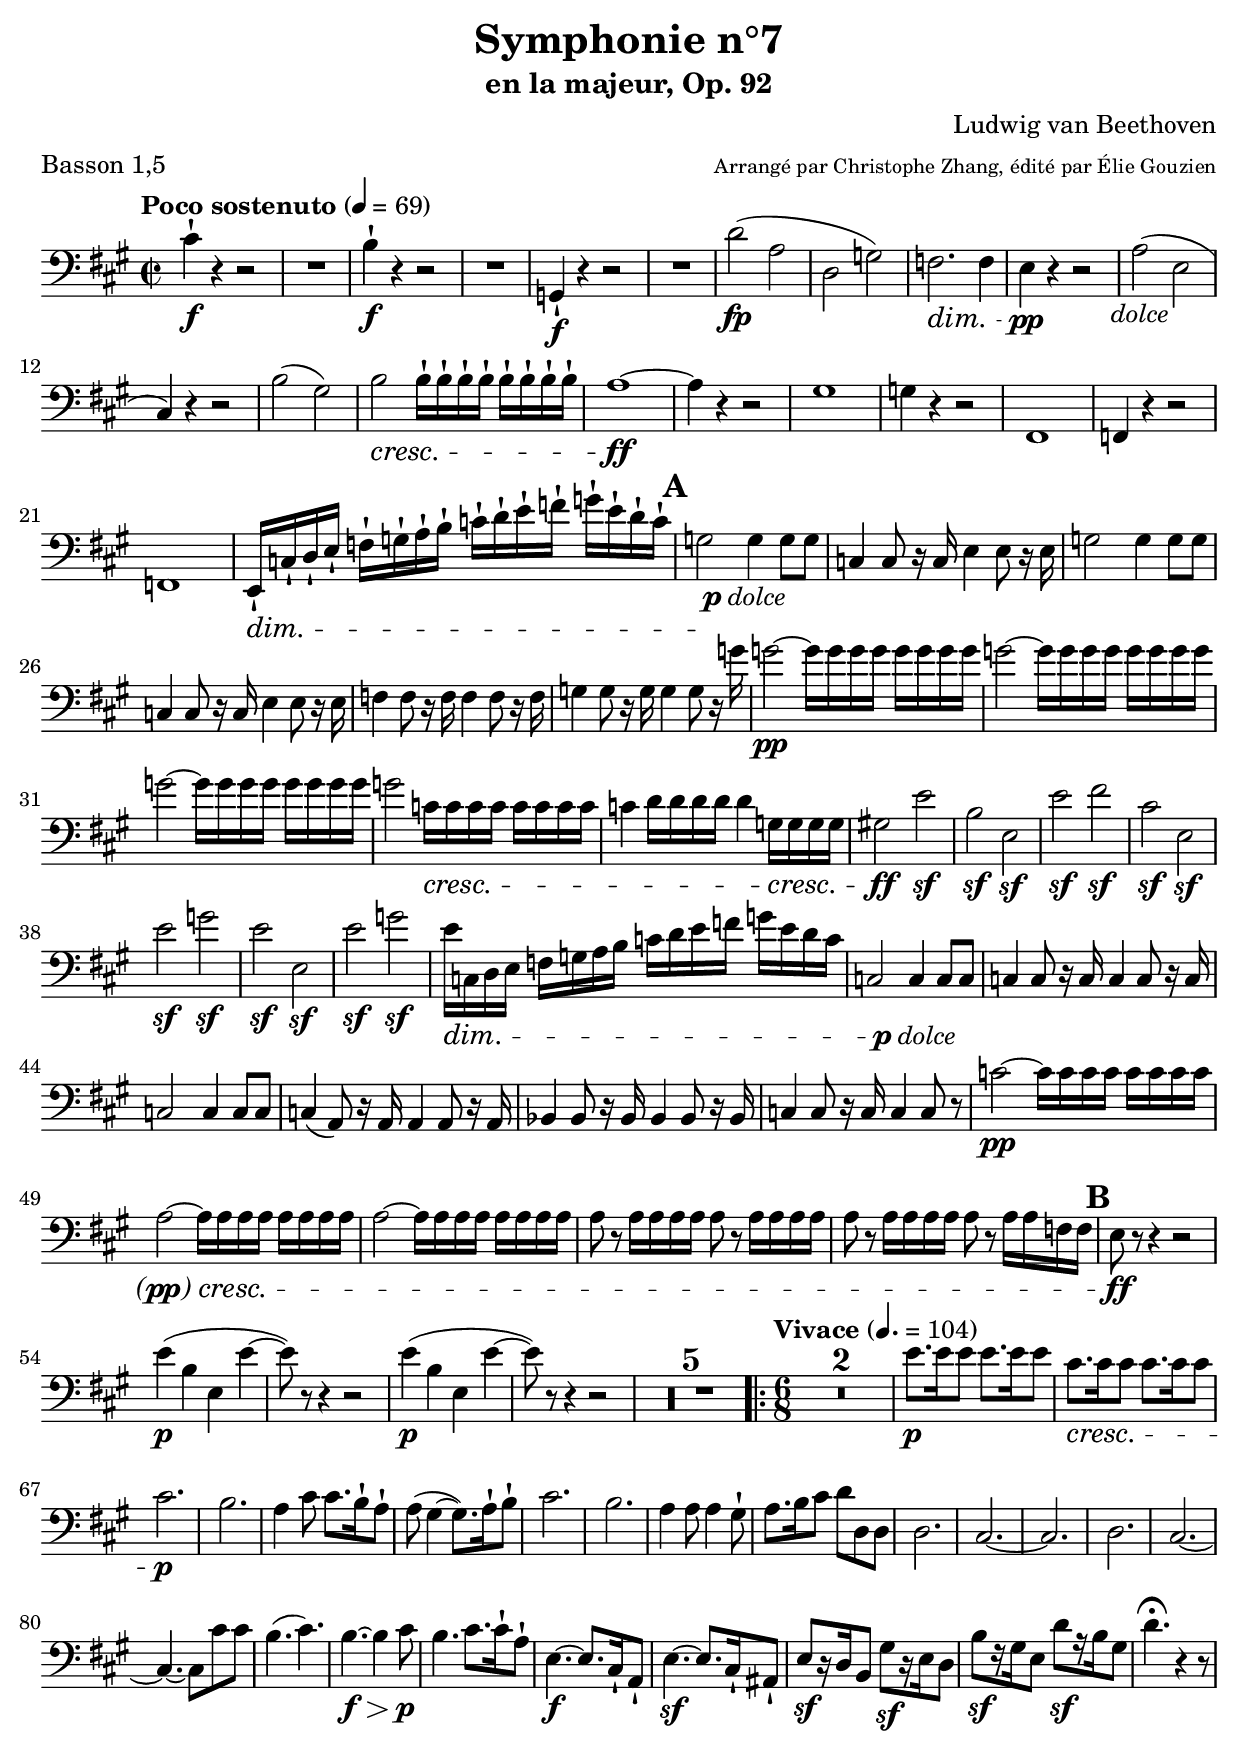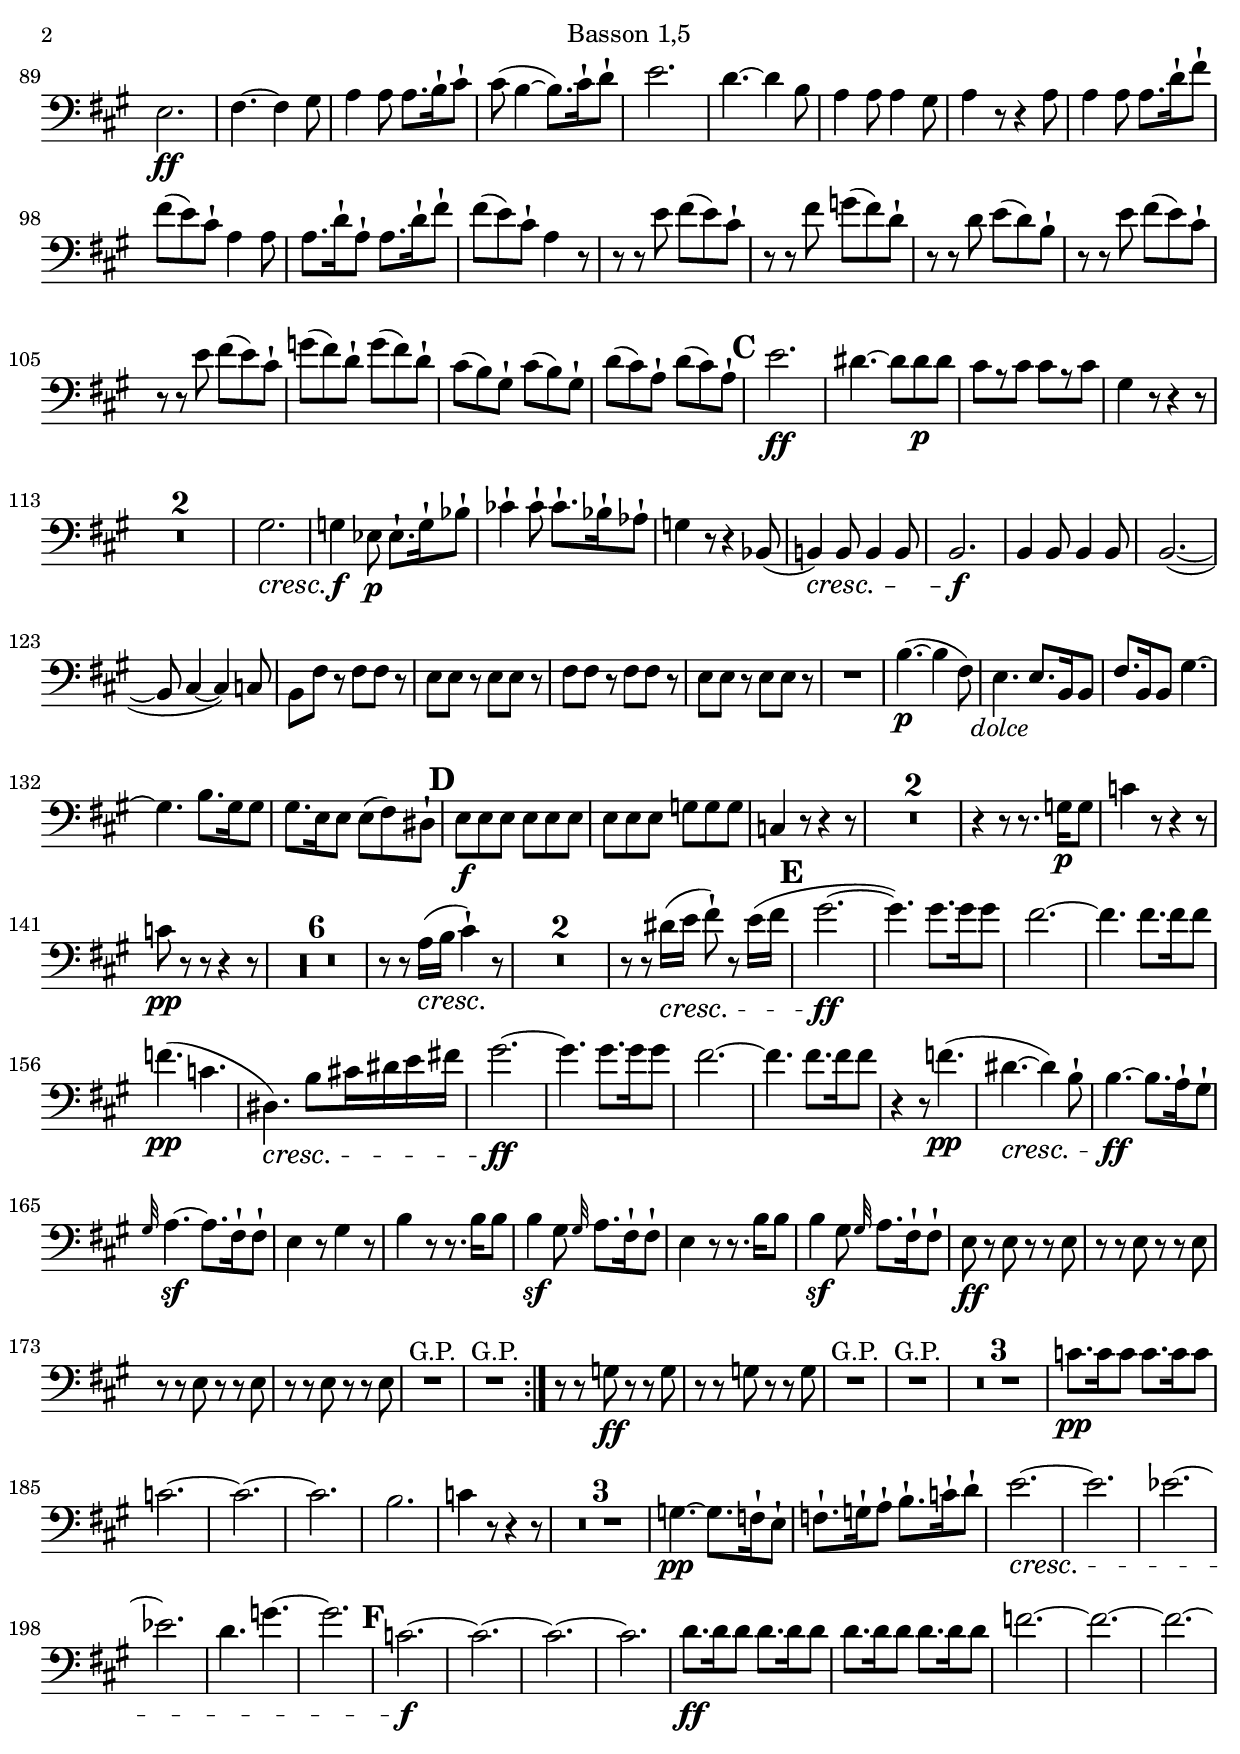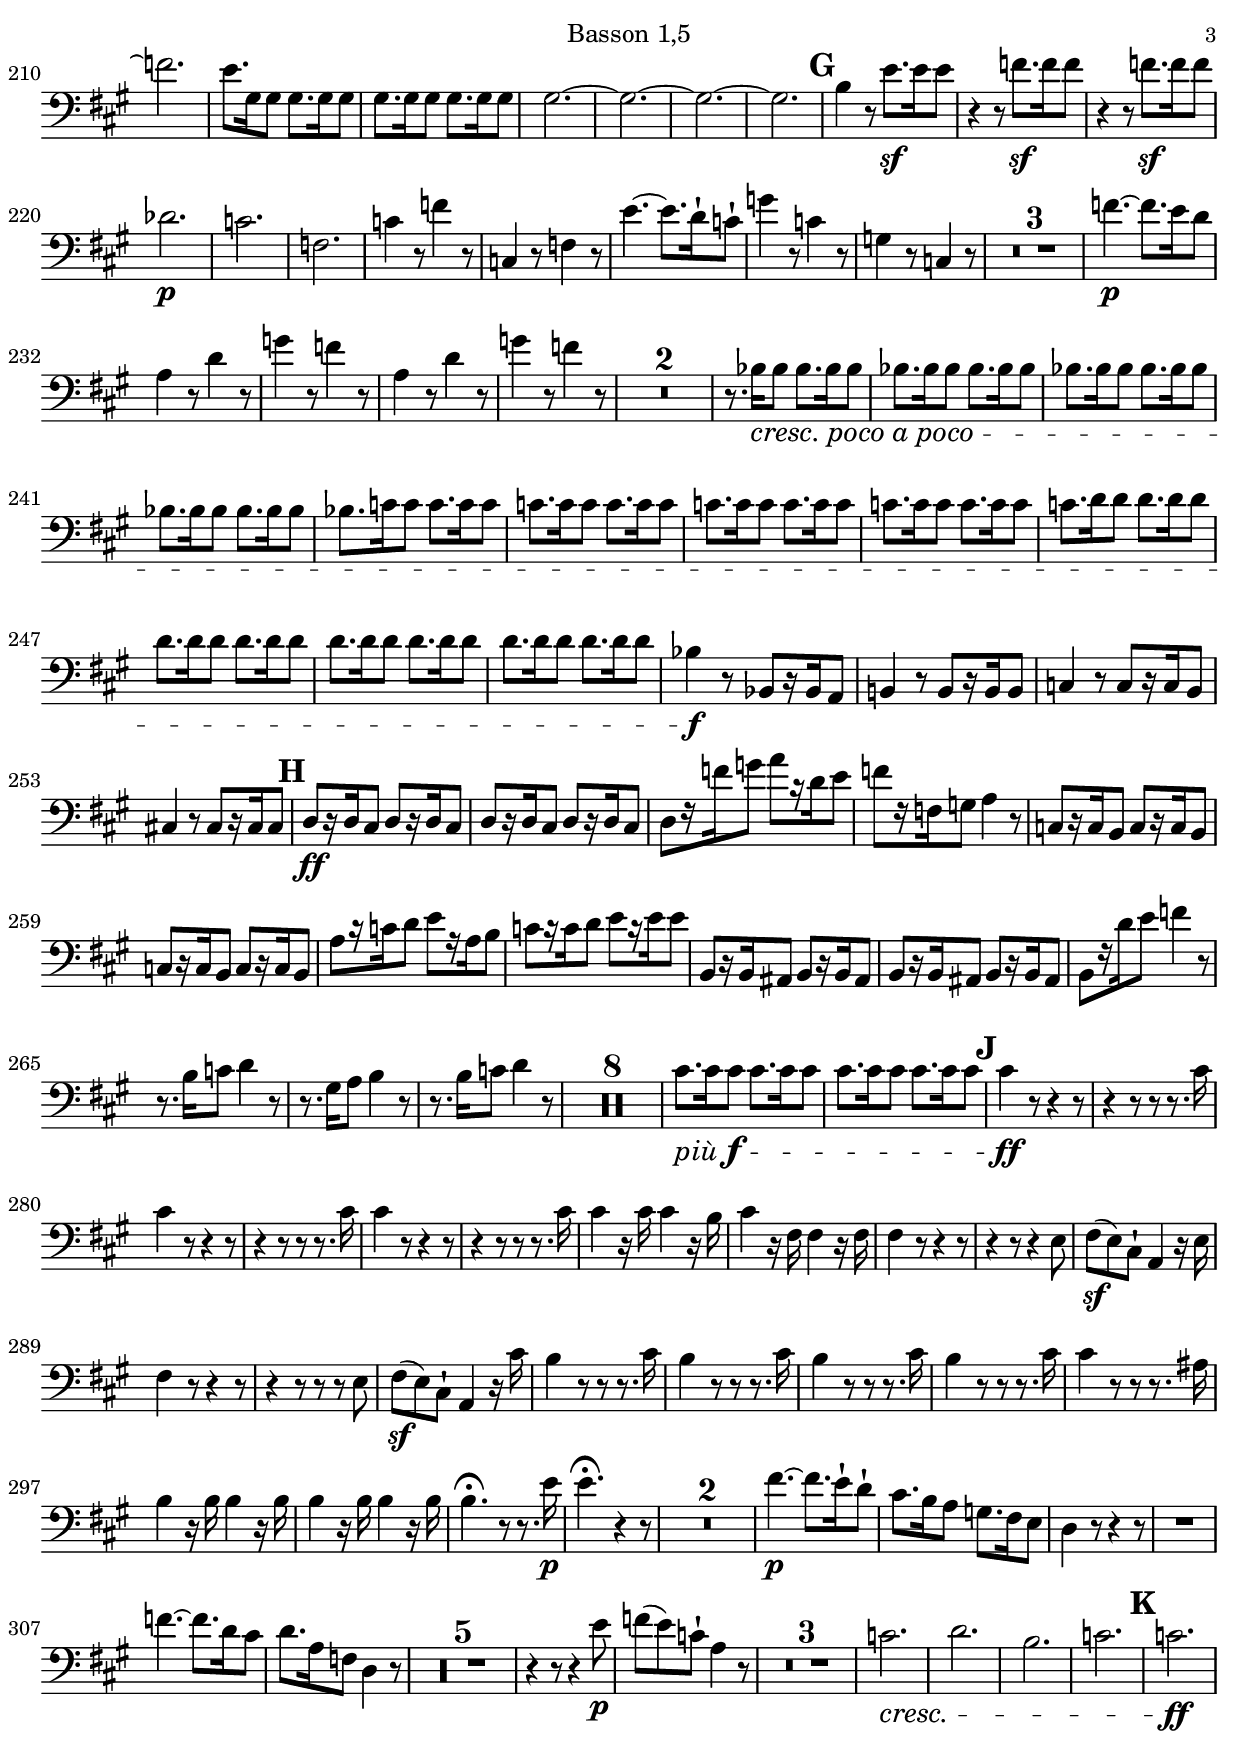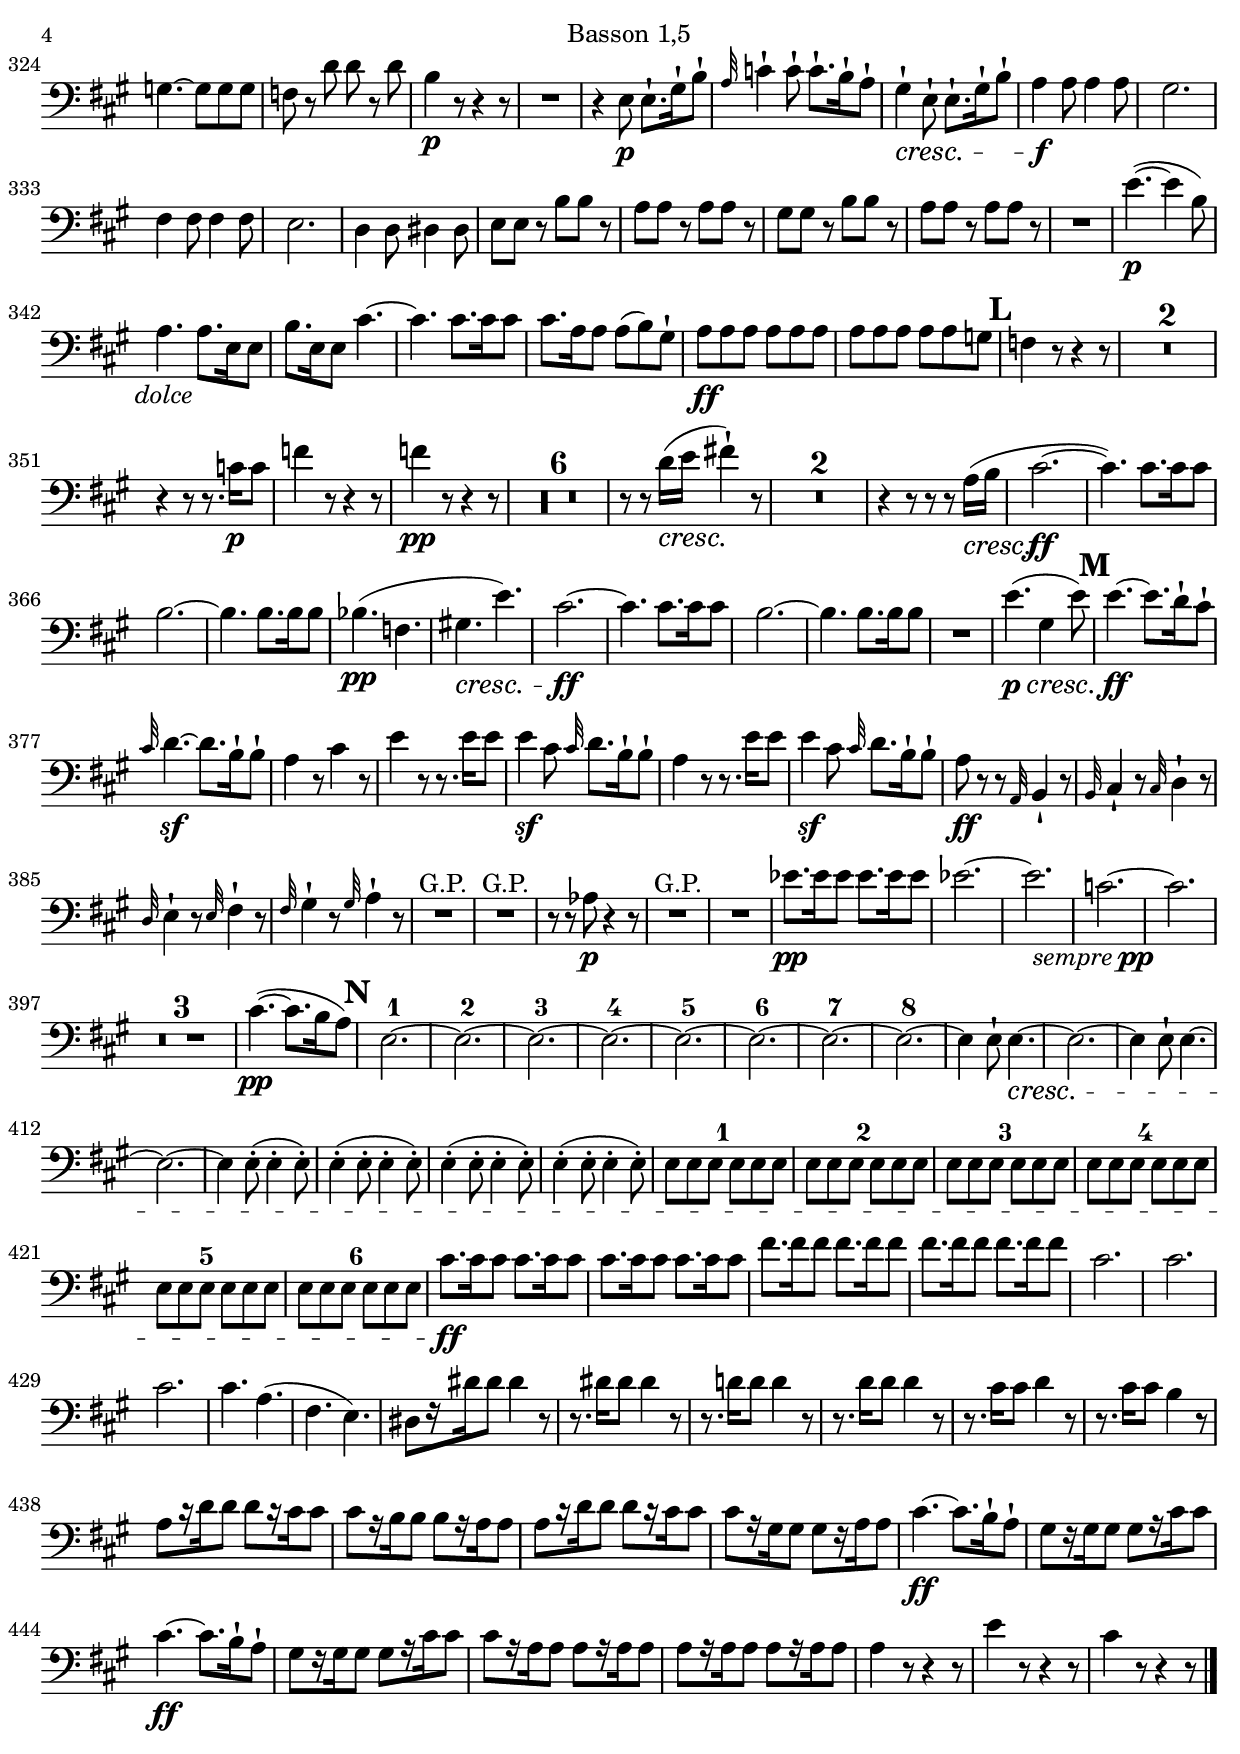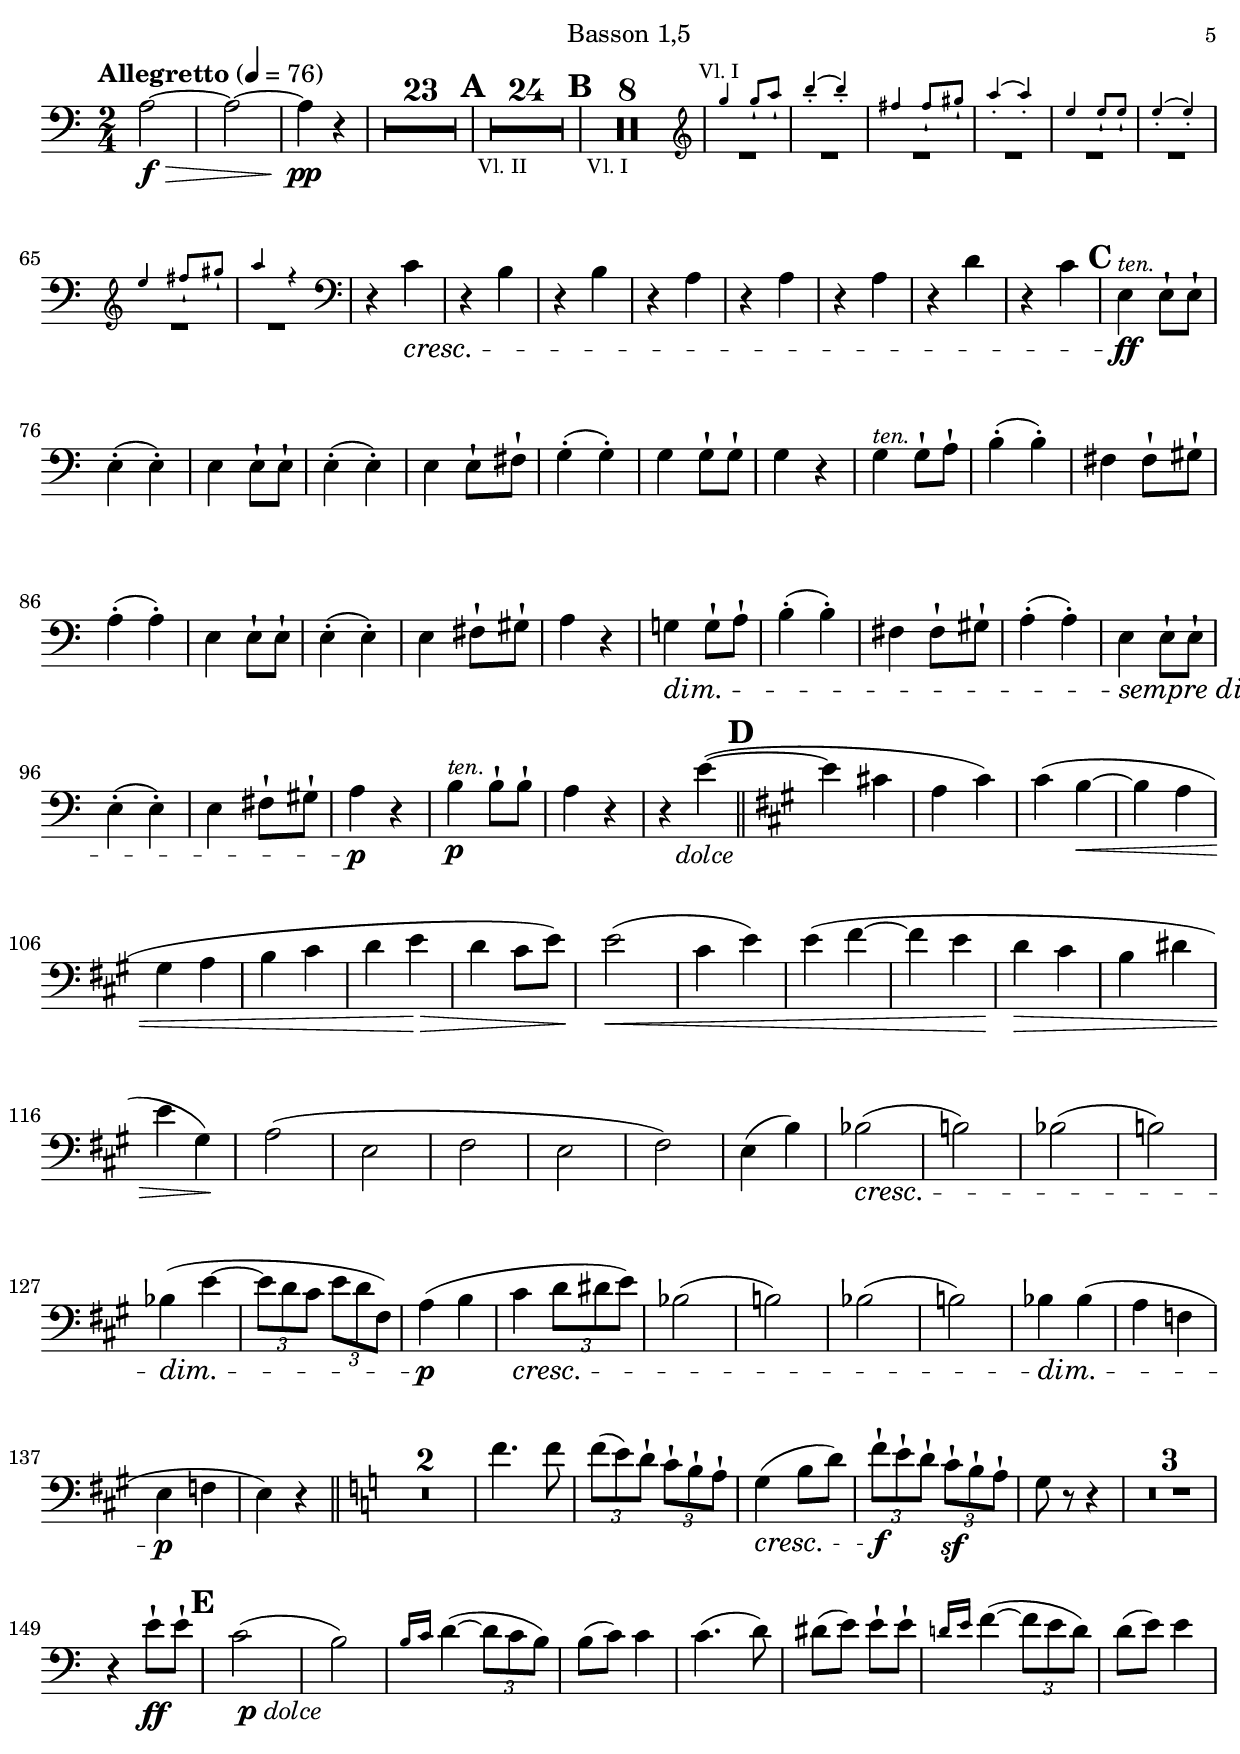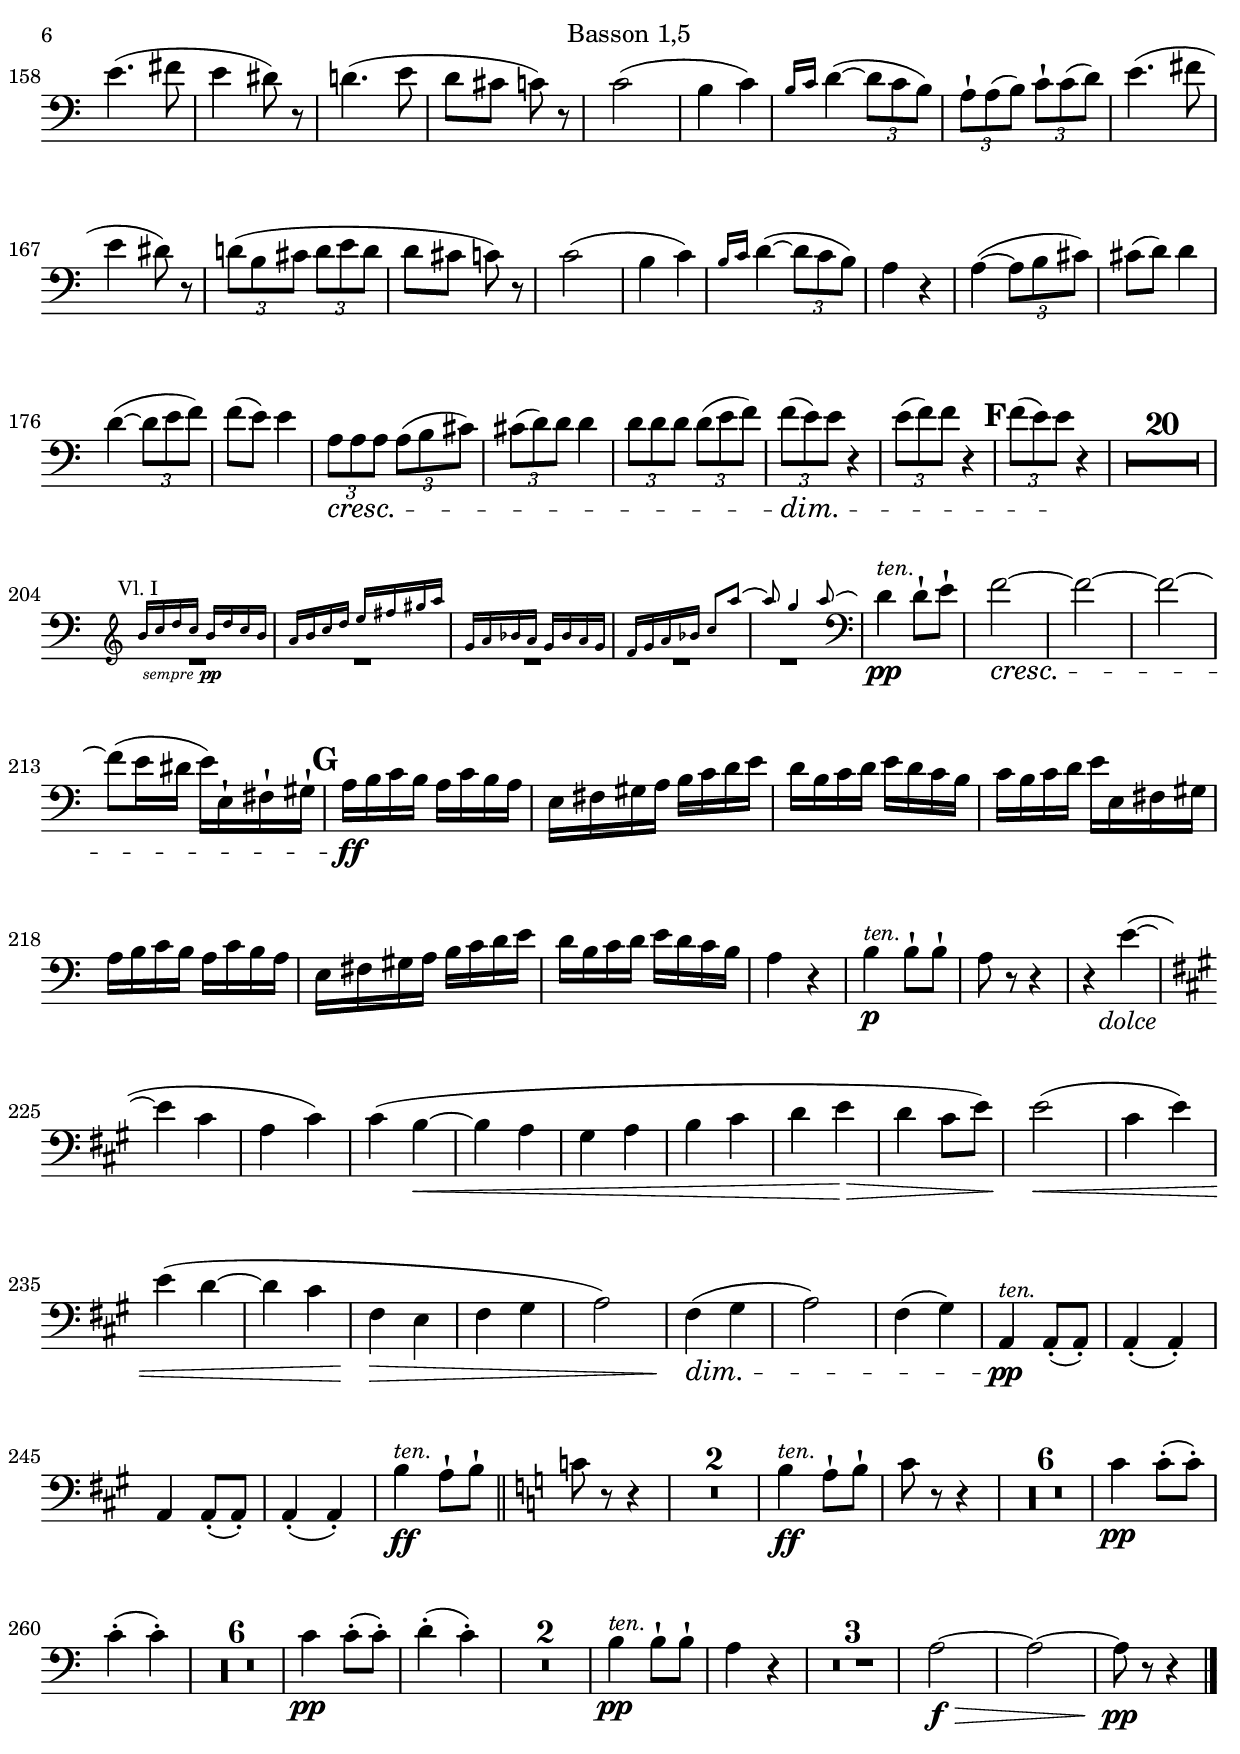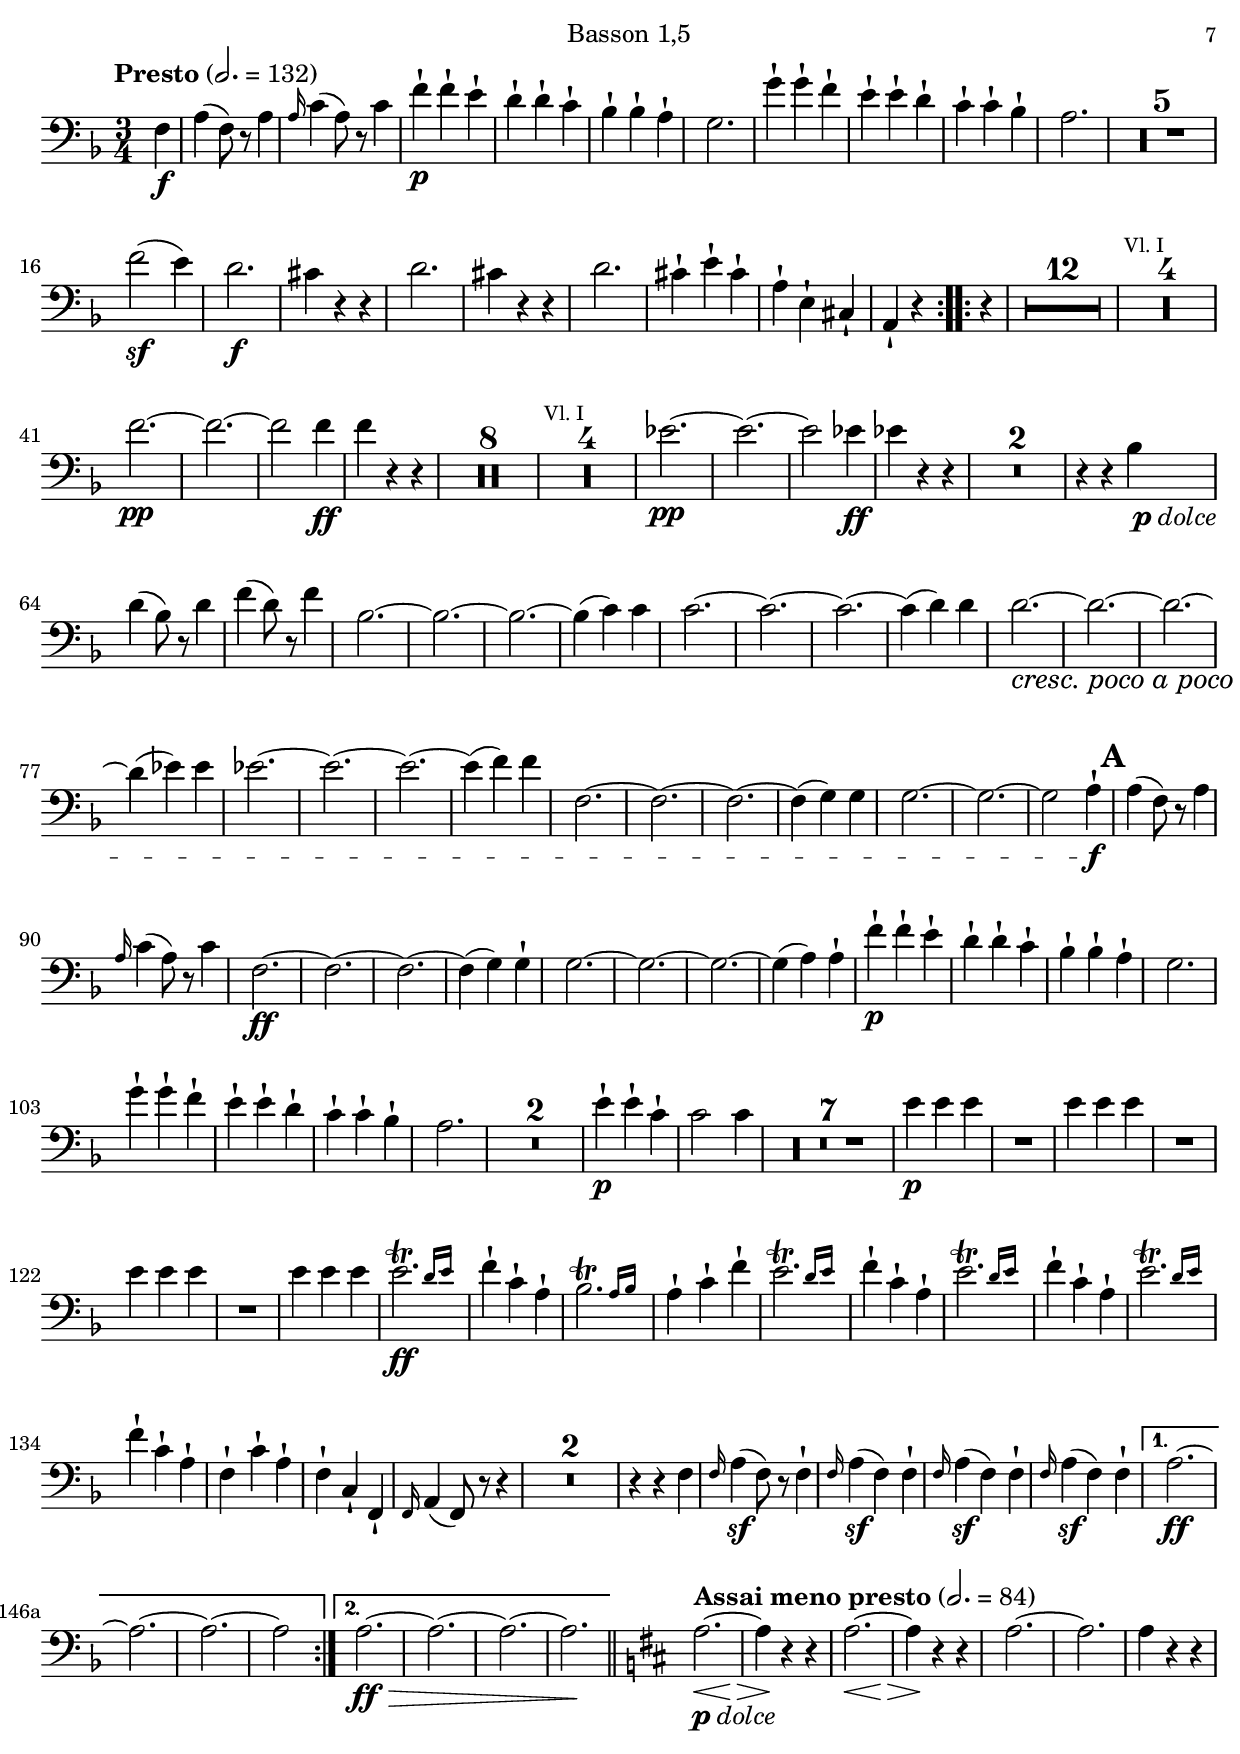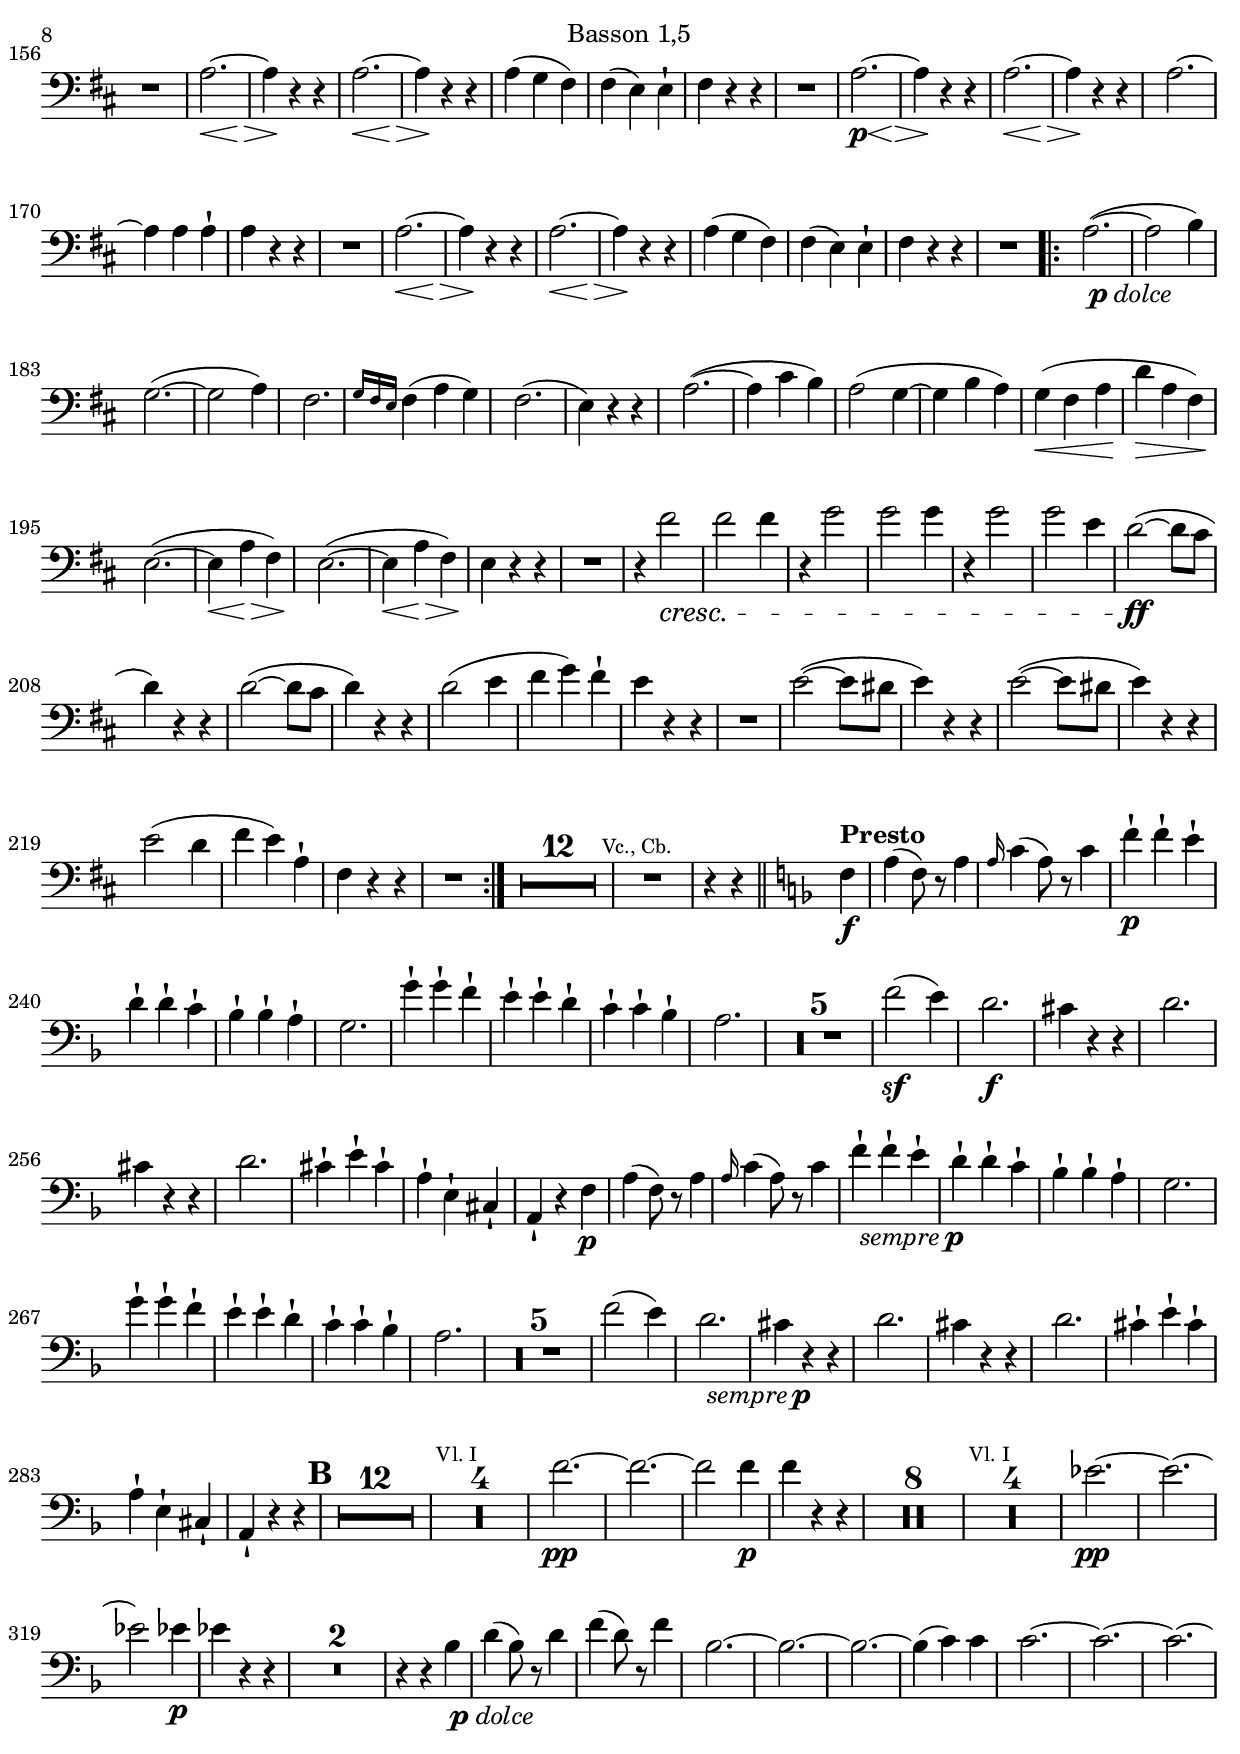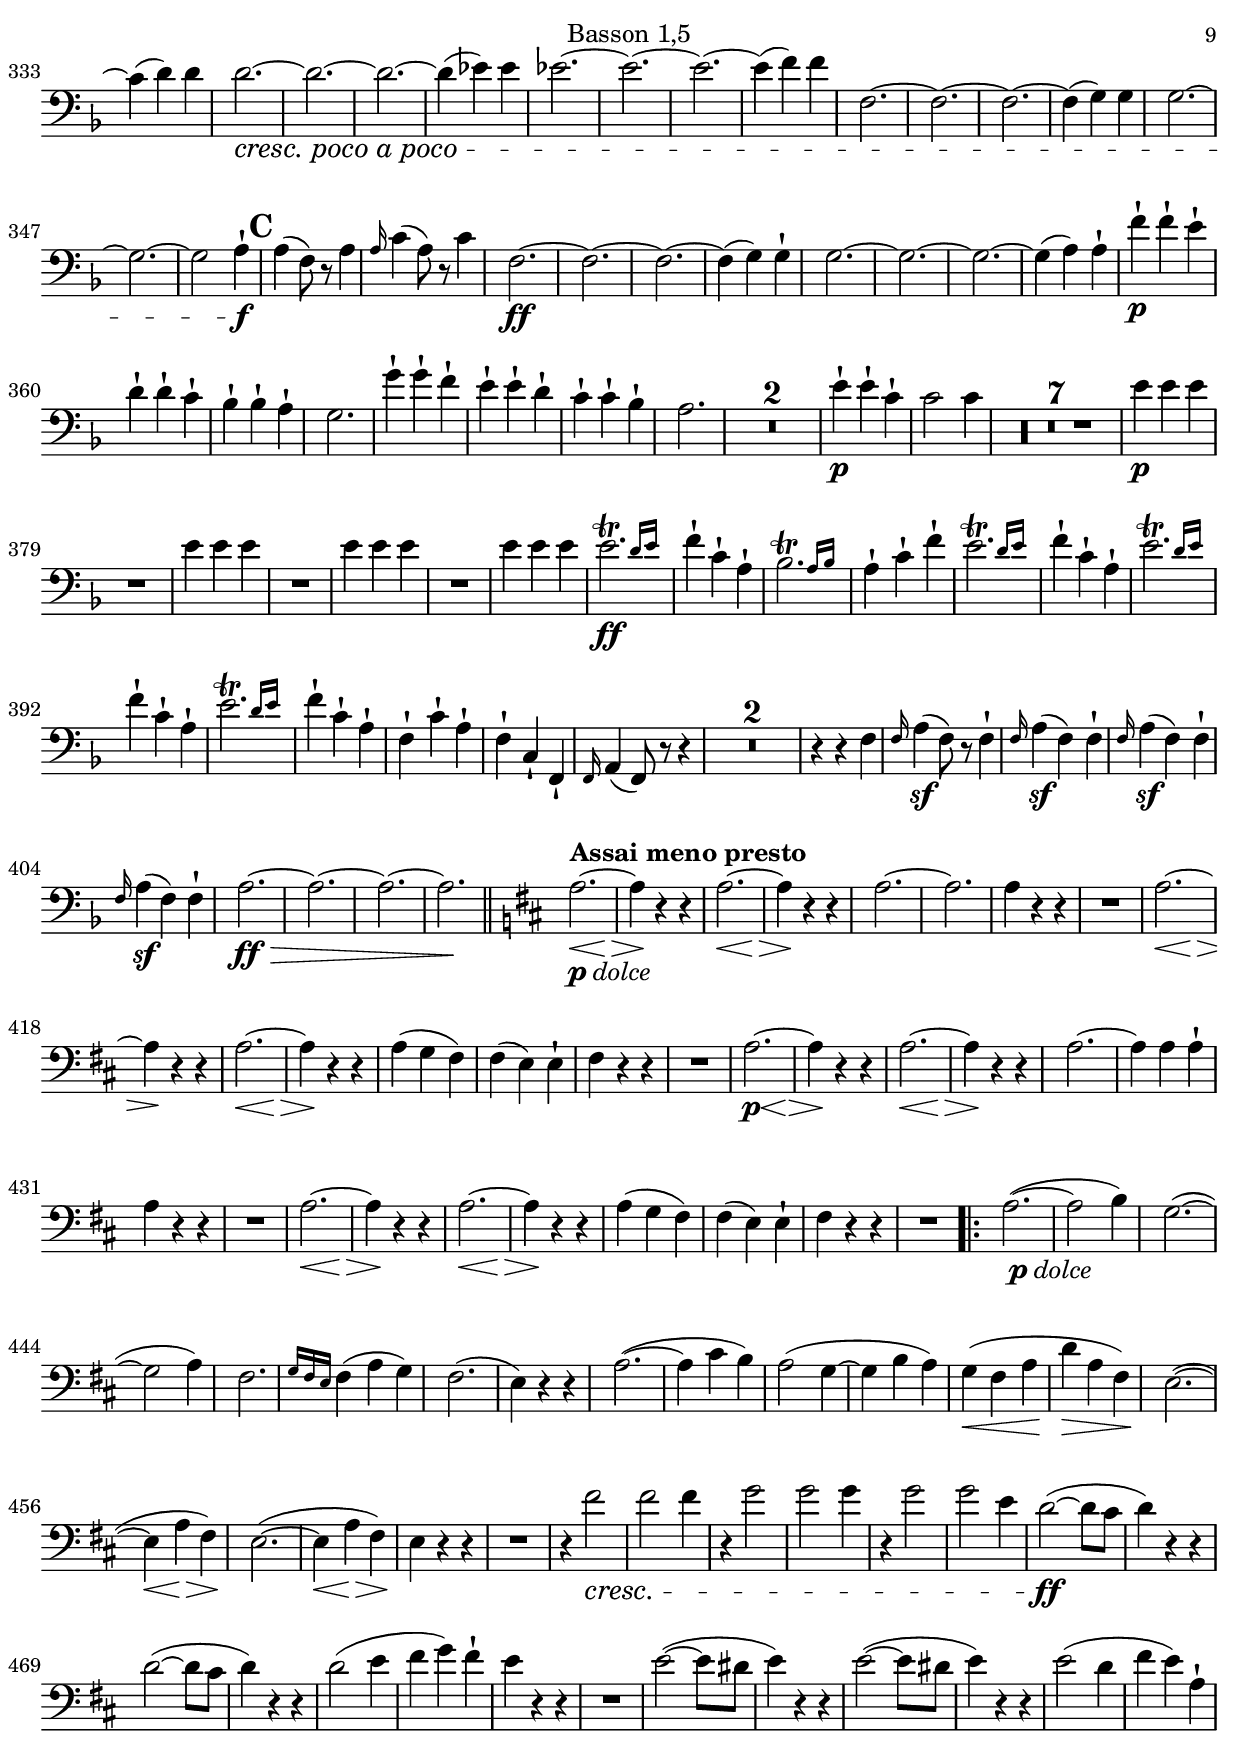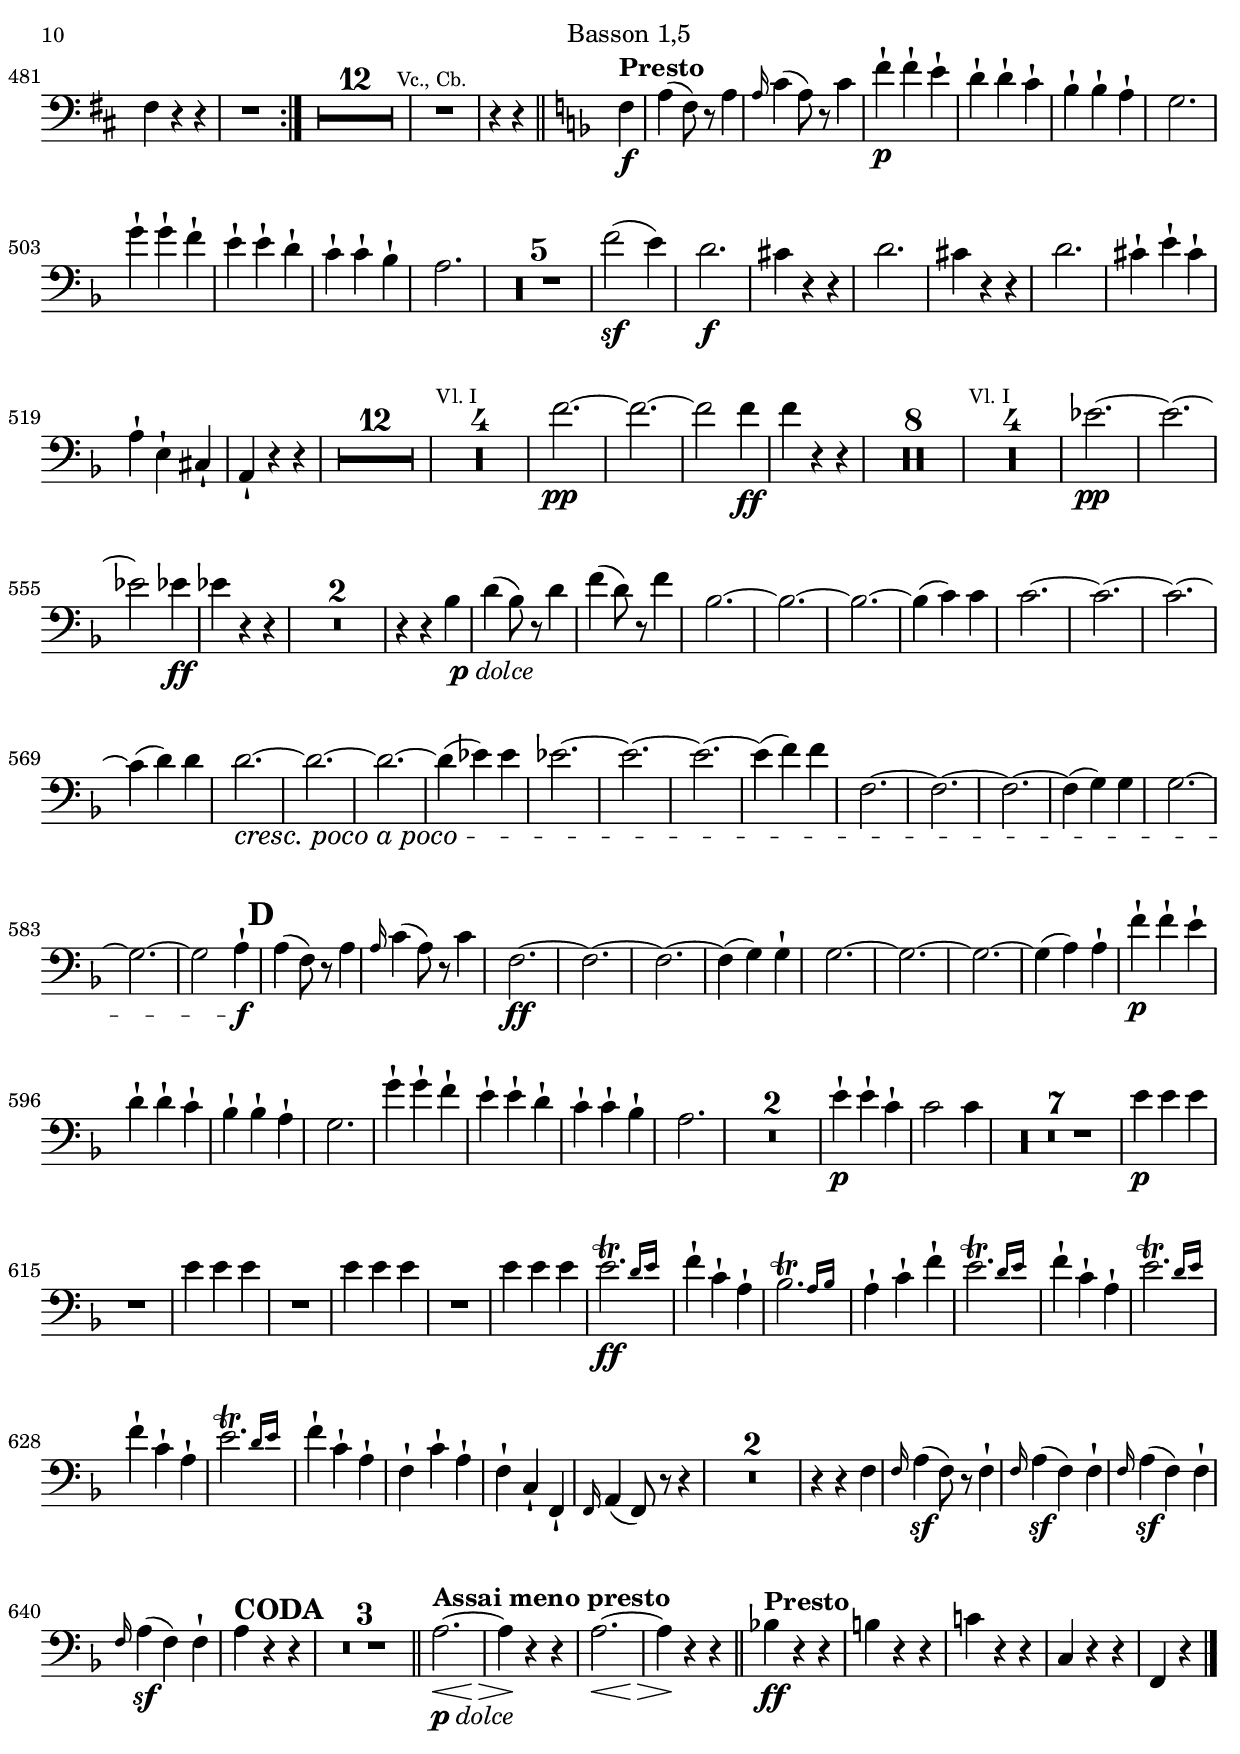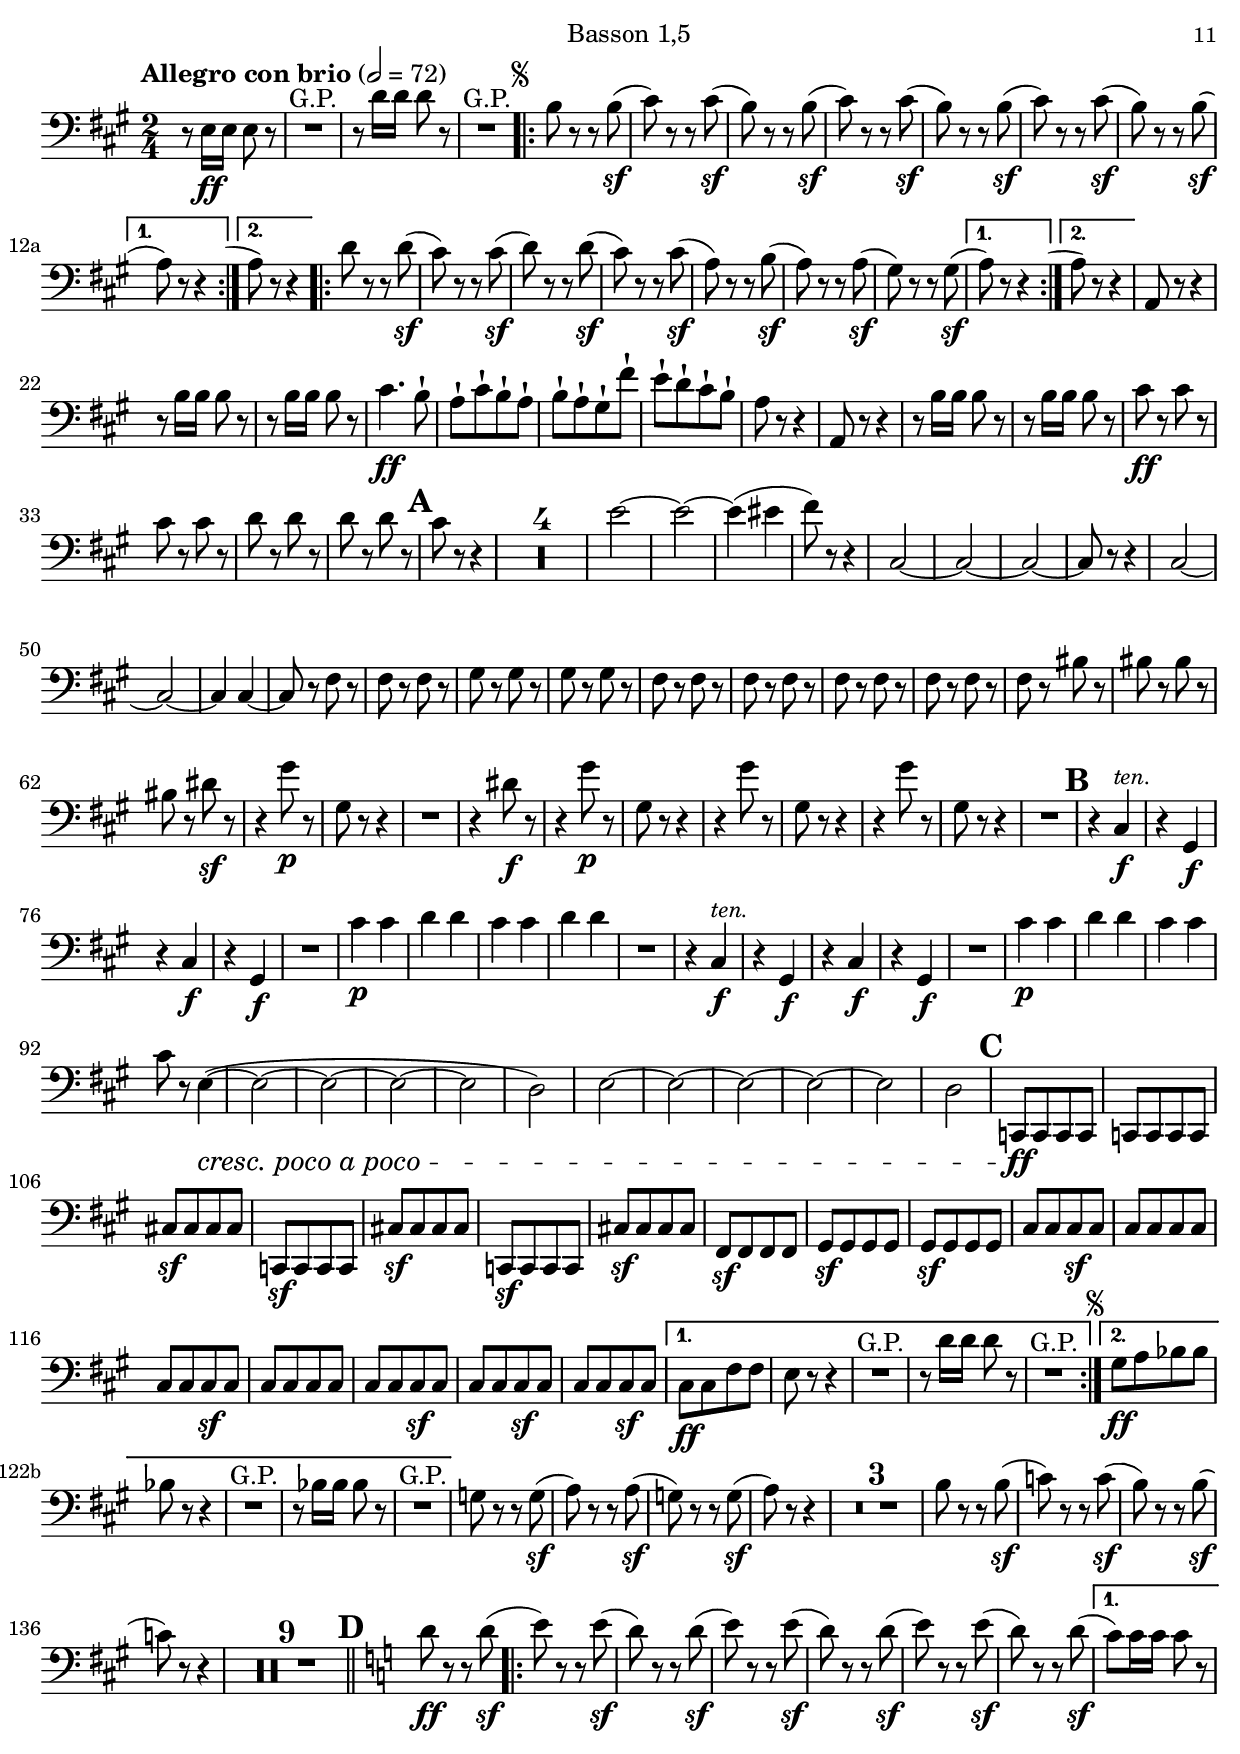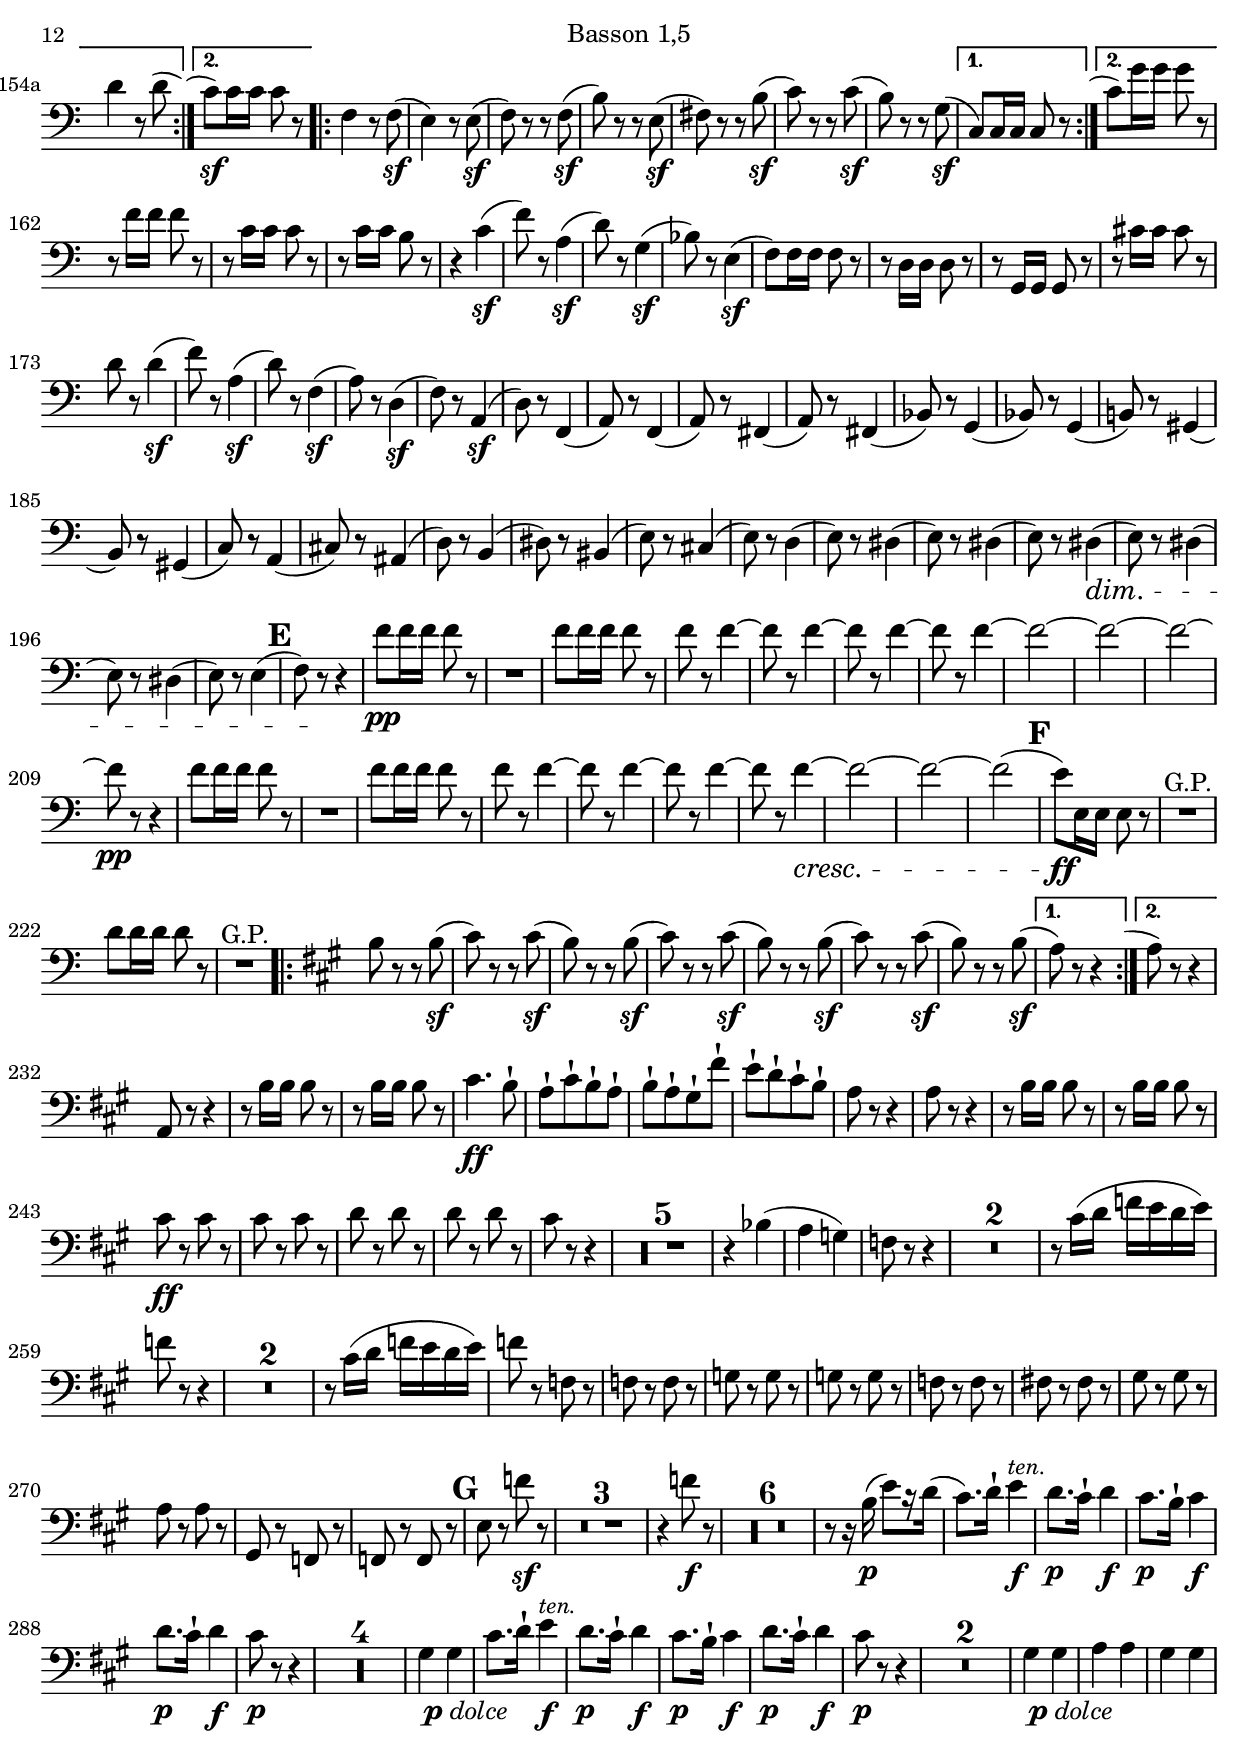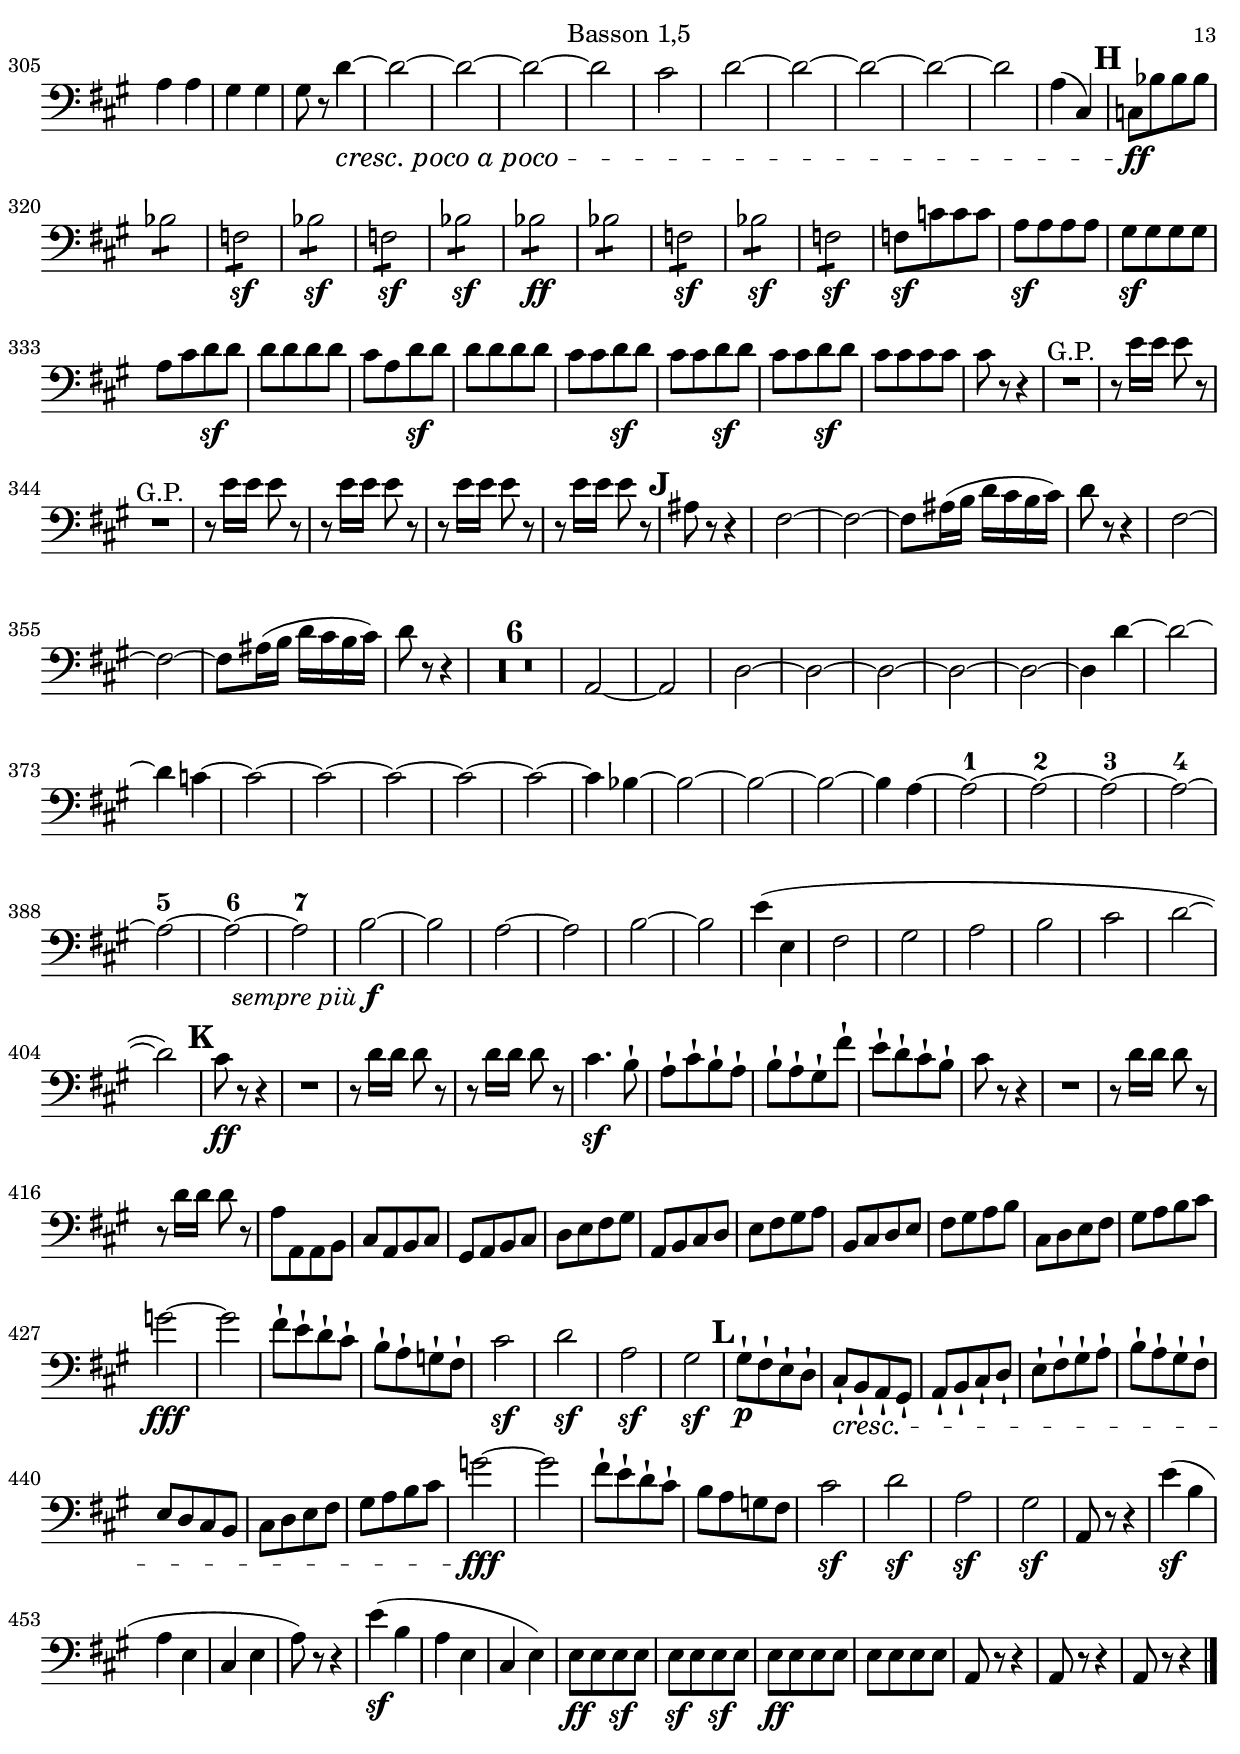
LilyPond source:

\version "2.24.3"

\version "2.24.3"

\include "../../definitions.ly"
\version "2.24.3"

\include "../../definitions.ly"

voicebeethovenHxmouvementBxbassonBxmd = \absolute {
	\include "../../parametres.ly"
	\clef bass \time 2/2 \key a \major \tempo "Poco sostenuto" 4=69
	% Grouper les croches et doubles par temps (pas un vrai C barré).
	\set Timing.beamExceptions = #'()
	\set Timing.baseMoment = #(ly:make-moment 1/4)
	\set Timing.beatStructure = 1,1,1,1

	cis'4-! \f r4 r2 |
	R1 |
	b4-! \f r4 r2 |
	R1 |
	g4-! \f r4 r2 |
	R1 |
	d'2 \fp ( a2 |
	d2 g2 ) |
	f2. \dim f4 |
	e4 \pp r4 r2 |
	cis'2 \dolce ( a2 |
	e4 ) r4 r2 |
	d'2 ( b2 ) |
	d'2 \cresc d'16-! d'16-! d'16-! d'16-! d'16-! d'16-! d'16-! d'16-! |
	cis'1 \ff ~ |
	cis'4 r4 r2 |
	gis1 |
	g4 r4 r2 |
	fis1 |
	f4 r4 r2 |
	f1 |
	e16-! \dim c16-! d16-! e16-! f16-! g16-! a16-! b16-! c'16-! d'16-! e'16-! f'16-! g'16-! e'16-! d'16-! c'16-! |
	\mark\default b2 \pdolce b4 b8 b8 |
	c'4 c'8 r16 c'16 c'4 c'8 r16 c'16 |
	b2 b4 b8 b8 |
	c'4 c'8 r16 c'16 c'4 c'8 r16 c'16 |
	c'4 c'8 r16 c'16 c'4 c'8 r16 c'16 |
	c'4 c'8 r16 c'16 b4 b8 r16 g'16 |
	g'2 \pp ~ g'16 g'16 g'16 g'16 g'16 g'16 g'16 g'16 |
	g'2 ~ g'16 g'16 g'16 g'16 g'16 g'16 g'16 g'16 |
	g'2 ~ g'16 g'16 g'16 g'16 g'16 g'16 g'16 g'16 |
	g'2 c'16 \cresc c'16 c'16 c'16 c'16 c'16 c'16 c'16 |
	c'4 d'16 d'16 d'16 d'16 d'4 b16 b16 b16 b16 |
	b2 \ff e'2 \sf |
	b2 \sf e2 \sf |
	e'2 \sf fis'2 \sf |
	cis'2 \sf e2 \sf |
	e'2 \sf g'2 \sf |
	e'2 \sf e2 \sf |
	e'2 \sf g'2 \sf |
	e'16 \dim c16 d16 e16 f16 g16 a16 b16 c'16 d'16 e'16 f'16 g'16 e'16 d'16 c'16 |
	c'2 \pdolce c'4 c'8 c'8 |
	c'4 c'8 r16 c'16 c'4 c'8 r16 c'16 |
	c'2 c'4 c'8 c'8 |
	c'4 ( a8) r16 a16 a4 a8 r16 a16 |
	bes4 bes8 r16 bes16 bes4 bes8 r16 bes16 |
	c'4 c'8 r16 c'16 c'4 c'8 r8 |
	c'2 \pp ~ c'16 c'16 c'16 c'16 c'16 c'16 c'16 c'16 |
	c'2 \cresc ~ c'16 c'16 c'16 c'16 c'16 c'16 c'16 c'16 |
	c'2 ~ c'16 c'16 c'16 c'16 c'16 c'16 c'16 c'16 |
	c'8 r8 c'16 c'16 c'16 c'16 c'8 r8 c'16 c'16 c'16 c'16 |
	c'8 r8 c'16 c'16 c'16 c'16 c'8 r8 c'16 c'16 a16 a16 |
	\mark\default e8 \ff r8 r4 r2 |
	e'4 \p ( b4 e4 e'4 ~ |
	e'8 ) r8 r4 r2 |
	e'4 \p ( b4 e4 e'4 ~ |
	e'8 ) r8 r4 r2 |
	R1*5 | \barNumberCheck 63

	\time 6/8 \tempo "Vivace" 4.=104
	\repeat volta 2 {
		R2.*2 |
		e'8. \p e'16 e'8 e'8. e'16 e'8 |
		e'8. \cresc e'16 e'8 e'8. e'16 e'8 |
		e'2. \p |
		d'2. |
		cis'4 e'8 e'8. d'16-! cis'8-! |
		cis'8 ( b4 ~ b8.) cis'16-! d'8-! |
		e'2. |
		d'2. |
		cis'4 cis'8 cis'8 ( e'8) d'8-! |
		cis'8. d'16 e'8 fis'8 fis8 fis8 |
		fis2. |
		e2. ~ |
		e2. |
		fis2. |
		e2. ~ |
		e4. ~ e8 cis'8 cis'8 |
		b4. ( cis'4. ) |
		b4. \f \> ~ b4 cis'8 \p |
		b4. cis'8. cis'16-! a8-! |
		e4. \f ~ e8. cis16-! a,8-! |
		e4. \sf ~ e8. cis16-! ais,8-! |
		e8 \sf [ r16 d16 b,8 ] gis8 \sf [ r16 e16 d8 ] |
		b8 \sf [ r16 gis16 e8 ] d'8 \sf [r16 b16 gis8 ] |
		d'4.- \fermata r4 r8 | \pageTurn  % TODO: put for basson 1.5 à voir si c'est pertinent
		e2. \ff |
		fis4. ~ fis4 gis8 |
		a4 a8 a8. b16-! cis'8-! |
		cis'8 ( b4 ~ b8. ) cis'16-! d'8-! |
		e'2. |
		fis'4. ~ fis'4 d'8 |
		cis'4 cis'8 cis'4 d'8 |
		cis'4 r8 r4 a8 |
		a4 a8 a8. d'16-! fis'8-! |
		fis'8 ( e'8) cis'8-! a4 a8 |
		a8. d'16-! a8-! a8. d'16-! fis'8-! |
		fis'8 ( e'8 ) cis'8-! a4 r8 |
		r8 r8 e'8 fis'8 ( e'8 ) cis'8-! |
		r8 r8 fis'8 g'8 ( fis'8 ) d'8-! |
		r8 r8 d'8 e'8 ( d'8 ) b8-! |
		r8 r8 e'8 fis'8 ( e'8 ) cis'8-! |
		r8 r8 e'8 fis'8 ( e'8 ) cis'8-! |
		g'8 ( fis'8 ) d'8-! g'8 ( fis'8 ) d'8-! |
		cis'8 ( b8 ) gis8-! cis'8 ( b8 ) gis8-! |
		d'8 ( cis'8 ) a8-! d'8 ( cis'8 ) a8-! |
		\mark\default e'2. \ff |
		dis'4. ~ dis'8 dis'8 \p dis'8 |
		cis'8 [ r8 cis'8 ] cis'8 [ r8 cis'8 ] |
		gis4 r8 r4 r8 |
		R2.*2 |
		e'4. \cresc ( cis'4. ) |
		bes4 \f ees8 \p ees8.-! g16-! bes8-! |
		ces'4-! ces'8-! ces'8.-! bes16-! aes8-! |
		g4 r8 r4 bes8 ( |
		b!4 \cresc ) b8 b4 b8 |
		b2. \f |
		b4 b8 b4 b8 |
		b2. ( ~ |
		b8 a4 ~ a4 ) c'8 |
		b8 a8 r8 a8 a8 r8 |
		gis8 gis8 r8 gis8 gis8 r8 |
		a8 a8 r8 a8 a8 r8 |
		gis8 gis8 r8 gis8 gis8 r8 |
		R2. |
		b4. \p ( ~ b4 fis8 ) |
		e4. \dolce gis8. e16 e8 |
		a8. fis16 fis8 b4. ~ |
		b4. e'8. b16 b8 |
		b8. gis16 gis8 gis8 ( a8 ) fis8-! |
		\mark\default e'8 \f e'8 e'8 e'8 e'8 e'8 |
		e'8 e'8 e'8 g'8 g'8 g'8 |
		c'4 r8 r4 r8 |
		R2.*2 |
		r4 r8 r8. g16 \p g8 |
		c'4 r8 r4 r8 |
		c'8 \pp r8 r8 r4 r8 |
		R2.*6 |
		\override CueVoice.DynamicTextSpanner.style = #'none
		r8 r8 a16 \cresc ( b16 cis'4-! \! ) r8 |
		\revert DynamicTextSpanner.style
		R2.*2 |
		r8 r8 dis'16 \cresc ( e'16 fis'8-!) r8 e'16 ( fis'16 |
		\mark\default
		gis'2. \ff ~ |
		gis'4. ) gis'8. gis'16 gis'8 |
		fis'2. ~ |
		fis'4. fis'8. fis'16 fis'8 |
		f'4. \pp ( c'4. |
		dis4. \cresc ) b8 cis'16 dis'16 e'16 fis'16 |
		gis'2. \ff ~ |
		gis'4. gis'8. gis'16 gis'8 |
		fis'2. ~ |
		fis'4. fis'8. fis'16 fis'8 |
		r4 r8 f'4. \pp ( |
		dis'4. \cresc ~ dis'4 ) b8-! |
		b4. \ff ~ b8. a16 gis8 |
		\grace{gis32} a4. \sf ~ a8. a16 a8 |
		gis4 r8 gis4 r8 |
		b4 r8 r8. b16 b8 |
		b4 \sf gis8 \grace{gis32} a8. a16-! a8-! |
		gis4 r8 r8. b16 b8 |
		b4 \sf gis8 \grace{gis32} a8. a16-! a8-! |
		e8 \ff r8 e'8 r8 r8 e'8 |
		r8 r8 e'8 r8 r8 e'8 |
		r8 r8 e'8 r8 r8 e'8 |
		r8 r8 e'8 r8 r8 e'8 |
		R2.\granPausa |
		R2.\granPausa |
	}
	r8 r8 g'8 \ff r8 r8 g'8 |
	r8 r8 g'8 r8 r8 g'8 |
	R2.\granPausa |
	R2.\granPausa |
	R2.*3 |
	c'8. \pp c'16 c'8 c'8. c'16 c'8 |
	c'2. ~ |
	c'2. ~ |
	c'2. |
	b2. |
	c'4 r8 r4 r8 |
	R2.*3 |
	g4. \pp ~ g8. f16-! e8-! |
	f8.-! g16-! a8-! b8.-! c'16-! d'8-! |
	e'2. \cresc ~ |
	e'2. |
	ees'2. ~ |
	ees'2. |
	d'4. g'4. ~ |
	g'2. |
	\mark\default e'2. \f ~ |
	e'2. ~ |
	e'2. ~ |
	e'2. |
	f'8. \ff f'16 f'8 f'8. f'16 f'8 |
	f'8. f'16 f'8 f'8. f'16 f'8 |
	f'2. ~ |
	f'2. ~ |
	f'2. ~ |
	f'2. |
	e'8. b16 b8 b8. b16 b8 |
	b8. b16 b8 b8. b16 b8 |
	b2. ~ |
	b2. ~ |
	b2. ~ |
	b2. ~ |
	\mark\default b4 r8 e'8. \sf e'16 e'8 |
	r4 r8 f'8. \sf f'16 f'8 |
	r4 r8 f'8. \sf f'16 f'8 |
	des'2. \p |
	c'2. |
	c'2. |
	c'4 r8 f'4 r8 |
	c'4 r8 c'4 r8 |
	e'4.~ e'8. d'16-! c'8-! |
	g'4 r8 c'4 r8 |
	f'4 r8 e'4 r8 |
	R2.*3 |
	f'4. \p ~ f'8. e'16 d'8 |
	a4 r8 d'4 r8 |
	g'4 r8 f'4 r8 |
	a4 r8 d'4 r8 |
	g'4 r8 f'4 r8 |
	R2.*2 |
	r8. bes16 \crescpoco bes8 bes8. bes16 bes8 |
	bes8. bes16 bes8 bes8. bes16 bes8 |
	bes8. bes16 bes8 bes8. bes16 bes8 |
	bes8. bes16 bes8 bes8. bes16 bes8 |
	bes8. c'16 c'8 c'8. c'16 c'8 |
	c'8. c'16 c'8 c'8. c'16 c'8 |
	c'8. c'16 c'8 c'8. c'16 c'8 |
	c'8. c'16 c'8 c'8. c'16 c'8 |
	c'8. d'16 d'8 d'8. d'16 d'8 |
	d'8. d'16 d'8 d'8. d'16 d'8 |
	d'8. d'16 d'8 d'8. d'16 d'8 |
	d'8. d'16 d'8 d'8. d'16 d'8 |
	d'4 \f r8 bes8[ r16 bes16 a8] |
	b4 r8 b8[ r16 b16 b8] |
	c'4 r8 c'8[ r16 c'16 b8] |
	cis'4 r8 cis'8[ r16 cis'16 cis'8] |
	\mark\default \barNumberCheck 254
	d'8[ \ff r16 d16 cis8] d8[ r16 d16 cis8] |
	d8[ r16 d16 cis8] d8[ r16 d16 cis8] |
	d8[ r16 f'16 g'8] a'8[ r16 d'16 e'8] |
	f'8[ r16 f16 g8] a4 r8 |
	c8[ r16 c16 b,8] c8[ r16 c16 b,8] |
	c8[ r16 c16 b,8] c8[ r16 c16 b,8] |
	a8[ r16 c'16 d'8] e'8[ r16 a16 b8] |
	c'8[ r16 c'16 d'8] e'8[ r16 e'16 e'8] |
	b,8[ r16 b,16 ais,8] b,8[ r16 b,16 ais,8] |
	b,8[ r16 b,16 ais,8] b,8[ r16 b,16 ais,8] |
	b,8[ r16 d'16 e'8] f'4 r8 |
	r8. b16 c'8 d'4 r8 |
	r8. gis16 a8 b4 r8 |
	r8. b16 c'8 d'4 r8 |
	R2.*8 |
	cis'8. \piuf cis'16 cis'8 cis'8. cis'16 cis'8 |
	cis'8. cis'16 cis'8 cis'8. cis'16 cis'8 |
	\mark\default \barNumberCheck 278
	cis'4 \ff r8 r4 r8 |
	r4 r8 r8 r8. cis'16 |
	cis'4 r8 r4 r8 |
	r4 r8 r8 r8. cis'16 |
	cis'4 r8 r4 r8 |
	r4 r8 r8 r8. cis'16 |
	cis'4 r16 cis'16 cis'4 r16 b16 |
	cis'4 r16 d'16 d'4 r16 d'16 |
	d'4 r8 r4 r8 |
	r4 r8 r4 e'8 |
	fis'8 \sf ( e'8 ) cis'8-! a4 r16 cis'16 |
	d'4 r8 r4 r8 |
	r4 r8 r8 r8 e'8 |
	fis'8 \sf ( e'8 ) cis'8-! a4 r16 cis'16 |
	b4 r8 r8 r8. cis'16 |
	b4 r8 r8 r8. cis'16 |
	b4 r8 r8 r8. cis'16 |
	b4 r8 r8 r8. cis'16 |
	cis'4 r8 r8 r8. cis'16 |
	d'4 r16 d'16 d'4 r16 d'16 |
	d'4 r16 d'16 d'4 r16 d'16 |
	d'4.- \fermata r8 r8. e'16 \p | \barNumberCheck 300
	e'4.- \fermata r4 r8 |
	R2.*2 |
	fis'4. \p ~ fis'8. e'16-! d'8-! |
	cis'8. b16 a8 g8. fis16 e8 |
	d4 r8 r4 r8 |
	R2. |
	f'4. ~ f'8. d'16 cis'8 |
	d'8. a16 f8 d4 r8 |
	R2.*5 |
	r4 r8 r4 e'8 \p |
	f'8 ( e'8) c'8-! a4 r8 |
	R2.*3 |
	e'2. \cresc |
	f'2. |
	d'2. |
	e'2. |
	\mark\default c'2. \ff |
	b4.~ b8 b8 b8 |
	a8 r8 d'8 d'8 r8 d'8 |
	b4 \p r8 r4 r8 |
	R2. |
	r4 e8 \p e8.-! gis16-! b8-! |
	\grace{a32} c'4-! c'8-! c'8.-! b16-! a8-! |
	gis4-! \cresc e8-! e8.-! gis16-! b8-! |
	cis'4 \f cis'8 cis'4 cis'8 |
	b2. |
	a4 a8 a4 a8 |
	gis2. |
	fis4 fis8 fis4 fis8 |
	gis8 gis8 r8 d'8 d'8 r8 | \barNumberCheck 337
	cis'8 cis'8 r8 cis'8 cis'8 r8 |
	b8 b8 r8 d'8 d'8 r8 |
	cis'8 cis'8 r8 cis'8 cis'8 r8 |
	R2. |
	e'4. \p ( ~ e'4 b8) |
	a4. \dolce cis'8. a16 a8 |
	d'8. b16 b8 e'4. ~ |
	e'4. e'8. e'16 e'8 |
	e'8. cis'16 cis'8 cis'8( d'8) b8-! |
	a8 \ff a8 a8 a8 a8 a8 |
	a8 a8 a8 a8 c'8 bes8 |
	\mark\default \barNumberCheck 348
	a4 r8 r4 r8 |
	R2.*2 |
	r4 r8 r8. c'16 \p c'8 |
	f'4 r8 r4 r8 |
	f'4 \pp r8 r4 r8 |
	R2.*6 |
	\override DynamicTextSpanner.style = #'none
	r8 r8 d'16( \cresc e'16 fis'!4-! \!) r8 |
	R2.*2 |
	\revert DynamicTextSpanner.style
	r4 r8 r8 r8 a16( \cresc b16 |
	cis'2. \ff ~ |
	cis'4.) cis'8. cis'16 cis'8 |
	b2. ~ |
	b4. b8. b16 b8 |
	bes4.( \pp f4. |
	gis!4. \cresc e'4.) |
	cis'2.\ff ~ |
	cis'4. cis'8. cis'16 cis'8 |
	b2. ~ |
	b4. b8. b16 b8 |
	R2. |
	e'4.( \p\cresc gis4 e'8) |
	\mark\default \barNumberCheck 376
	e'4. \ff ~ e'8. d'16-! cis'8-! |
	\grace{cis'32} d'4. \sf ~ d'8. d'16-! d'8-! |
	cis'4 r8 cis'4 r8 |
	e'4 r8 r8. e'16 e'8 |
	e'4 \sf cis'8 \grace{cis'32} d'8. d'16-! d'8-! |
	cis'4 r8 r8. e'16 e'8 |
	e'4 \sf cis'8 \grace{cis'32} d'8. d'16-! d'8-! |
	cis'8 \ff r8 r8 \grace{a,32} b,4-! r8 |
	\grace{b,32} cis4-! r8 \grace{cis32} d4-! r8 |
	\grace{d32} e4-! r8 \grace{e32} fis4-! r8 |
	\grace{fis32} gis4-! r8 \grace{gis32} a4-! r8 |
	R2.\granPausa |
	R2.\granPausa |
	r8 r8 aes8\p r4 r8 |
	R2.\granPausa |
	R2. |
	ees'8. \pp ees'16 ees'8 ees'8. ees'16 ees'8 |
	ees'2. ~ |
	ees'2. \semprepp |
	e'2. ~ |
	e'2. |
	R2.*3 |
	cis'4.( \pp ~ cis'8. b16 a8) |
	\mark\default \barNumberCheck 401
	\startMeasureCount
	\repeat unfold 8 {e'2. ~ |}
	\stopMeasureCount
	e'4 e'8-! e'4. ~ \cresc |
	e'2. ~ |
	e'4 e'8-! e'4. ~ |
	e'2. ~ |
	e'4 e'8-.( e'4-. e'8-.) |
	e'4-.( e'8-. e'4-. e'8-.) |
	e'4-.( e'8-. e'4-. e'8-.) |
	e'4-.( e'8-. e'4-. e'8-.) |
	\startMeasureCount
	e'8 e'8 e'8 e'8 e'8 e'8 |
	e'8 e'8 e'8 e'8 e'8 e'8 |
	e'8 e'8 e'8 e'8 e'8 e'8 |
	e'8 e'8 e'8 e'8 e'8 e'8 |
	e'8 e'8 e'8 e'8 e'8 e'8 |
	e'8 e'8 e'8 e'8 e'8 e'8 |
	\stopMeasureCount
	e'8. \ff e'16 e'8 e'8. e'16 e'8 |
	e'8. e'16 e'8 e'8. e'16 e'8 |
	fis'8. fis'16 fis'8 fis'8.
	fis'16 fis'8 |
	fis'8. fis'16 fis'8 fis'8. fis'16 fis'8 |
	cis'2. |
	cis'2. |
	cis'2. |
	cis'4. a'4.( |
	fis'4. e'4.) |
	dis'8[ r16 fis'16 fis'8] fis'4 r8 |
	r8. fis'16 fis'8 fis'4 r8 |
	r8. e'16 e'8 e'4 r8 |
	r8. e'16 e'8 e'4 r8 |
	r8. e'16 e'8 fis'4 r8 |
	r8. e'16 e'8 d'4
	r8 |
	cis'8[ r16 fis'16 fis'8] fis'8[ r16 e'16 e'8] |
	e'8[ r16 d'16 d'8] d'8[ r16 cis'16 cis'8] |
	cis'8[ r16 fis'16 fis'8] fis'8[ r16 e'16 e'8] |
	e'8[ r16 b16 b8] b8[ r16 cis'16 cis'8] |
	e'4. \ff ~ e'8. d'16-! cis'8-! |
	b8[ r16 b16 b8] b8[ r16 e'16 e'8] |
	e'4. \ff ~ e'8. d'16-! cis'8-! |
	b8[ r16 b16 b8] b8[ r16 e'16 e'8] |
	e'8[ r16 cis'16 cis'8] cis'8[ r16 cis'16 cis'8] |
	cis'8[ r16 cis'16 cis'8] cis'8[ r16 cis'16 cis'8] |
	cis'4 r8 r4 r8 |
	e'4 r8 r4 r8 |
	cis'4 r8 r4 r8 \fine |
}

\version "2.24.3"

\include "../../definitions.ly"
\version "2.24.3"

\include "../../definitions.ly"

voicebeethovenHxmouvementBxbassonBxmd = \absolute {
	\include "../../parametres.ly"
	\clef bass \time 2/2 \key a \major \tempo "Poco sostenuto" 4=69
	% Grouper les croches et doubles par temps (pas un vrai C barré).
	\set Timing.beamExceptions = #'()
	\set Timing.baseMoment = #(ly:make-moment 1/4)
	\set Timing.beatStructure = 1,1,1,1

	cis'4-! \f r4 r2 |
	R1 |
	b4-! \f r4 r2 |
	R1 |
	g4-! \f r4 r2 |
	R1 |
	d'2 \fp ( a2 |
	d2 g2 ) |
	f2. \dim f4 |
	e4 \pp r4 r2 |
	cis'2 \dolce ( a2 |
	e4 ) r4 r2 |
	d'2 ( b2 ) |
	d'2 \cresc d'16-! d'16-! d'16-! d'16-! d'16-! d'16-! d'16-! d'16-! |
	cis'1 \ff ~ |
	cis'4 r4 r2 |
	gis1 |
	g4 r4 r2 |
	fis1 |
	f4 r4 r2 |
	f1 |
	e16-! \dim c16-! d16-! e16-! f16-! g16-! a16-! b16-! c'16-! d'16-! e'16-! f'16-! g'16-! e'16-! d'16-! c'16-! |
	\mark\default b2 \pdolce b4 b8 b8 |
	c'4 c'8 r16 c'16 c'4 c'8 r16 c'16 |
	b2 b4 b8 b8 |
	c'4 c'8 r16 c'16 c'4 c'8 r16 c'16 |
	c'4 c'8 r16 c'16 c'4 c'8 r16 c'16 |
	c'4 c'8 r16 c'16 b4 b8 r16 g'16 |
	g'2 \pp ~ g'16 g'16 g'16 g'16 g'16 g'16 g'16 g'16 |
	g'2 ~ g'16 g'16 g'16 g'16 g'16 g'16 g'16 g'16 |
	g'2 ~ g'16 g'16 g'16 g'16 g'16 g'16 g'16 g'16 |
	g'2 c'16 \cresc c'16 c'16 c'16 c'16 c'16 c'16 c'16 |
	c'4 d'16 d'16 d'16 d'16 d'4 b16 b16 b16 b16 |
	b2 \ff e'2 \sf |
	b2 \sf e2 \sf |
	e'2 \sf fis'2 \sf |
	cis'2 \sf e2 \sf |
	e'2 \sf g'2 \sf |
	e'2 \sf e2 \sf |
	e'2 \sf g'2 \sf |
	e'16 \dim c16 d16 e16 f16 g16 a16 b16 c'16 d'16 e'16 f'16 g'16 e'16 d'16 c'16 |
	c'2 \pdolce c'4 c'8 c'8 |
	c'4 c'8 r16 c'16 c'4 c'8 r16 c'16 |
	c'2 c'4 c'8 c'8 |
	c'4 ( a8) r16 a16 a4 a8 r16 a16 |
	bes4 bes8 r16 bes16 bes4 bes8 r16 bes16 |
	c'4 c'8 r16 c'16 c'4 c'8 r8 |
	c'2 \pp ~ c'16 c'16 c'16 c'16 c'16 c'16 c'16 c'16 |
	c'2 \cresc ~ c'16 c'16 c'16 c'16 c'16 c'16 c'16 c'16 |
	c'2 ~ c'16 c'16 c'16 c'16 c'16 c'16 c'16 c'16 |
	c'8 r8 c'16 c'16 c'16 c'16 c'8 r8 c'16 c'16 c'16 c'16 |
	c'8 r8 c'16 c'16 c'16 c'16 c'8 r8 c'16 c'16 a16 a16 |
	\mark\default e8 \ff r8 r4 r2 |
	e'4 \p ( b4 e4 e'4 ~ |
	e'8 ) r8 r4 r2 |
	e'4 \p ( b4 e4 e'4 ~ |
	e'8 ) r8 r4 r2 |
	R1*5 | \barNumberCheck 63

	\time 6/8 \tempo "Vivace" 4.=104
	\repeat volta 2 {
		R2.*2 |
		e'8. \p e'16 e'8 e'8. e'16 e'8 |
		e'8. \cresc e'16 e'8 e'8. e'16 e'8 |
		e'2. \p |
		d'2. |
		cis'4 e'8 e'8. d'16-! cis'8-! |
		cis'8 ( b4 ~ b8.) cis'16-! d'8-! |
		e'2. |
		d'2. |
		cis'4 cis'8 cis'8 ( e'8) d'8-! |
		cis'8. d'16 e'8 fis'8 fis8 fis8 |
		fis2. |
		e2. ~ |
		e2. |
		fis2. |
		e2. ~ |
		e4. ~ e8 cis'8 cis'8 |
		b4. ( cis'4. ) |
		b4. \f \> ~ b4 cis'8 \p |
		b4. cis'8. cis'16-! a8-! |
		e4. \f ~ e8. cis16-! a,8-! |
		e4. \sf ~ e8. cis16-! ais,8-! |
		e8 \sf [ r16 d16 b,8 ] gis8 \sf [ r16 e16 d8 ] |
		b8 \sf [ r16 gis16 e8 ] d'8 \sf [r16 b16 gis8 ] |
		d'4.- \fermata r4 r8 | \pageTurn  % TODO: put for basson 1.5 à voir si c'est pertinent
		e2. \ff |
		fis4. ~ fis4 gis8 |
		a4 a8 a8. b16-! cis'8-! |
		cis'8 ( b4 ~ b8. ) cis'16-! d'8-! |
		e'2. |
		fis'4. ~ fis'4 d'8 |
		cis'4 cis'8 cis'4 d'8 |
		cis'4 r8 r4 a8 |
		a4 a8 a8. d'16-! fis'8-! |
		fis'8 ( e'8) cis'8-! a4 a8 |
		a8. d'16-! a8-! a8. d'16-! fis'8-! |
		fis'8 ( e'8 ) cis'8-! a4 r8 |
		r8 r8 e'8 fis'8 ( e'8 ) cis'8-! |
		r8 r8 fis'8 g'8 ( fis'8 ) d'8-! |
		r8 r8 d'8 e'8 ( d'8 ) b8-! |
		r8 r8 e'8 fis'8 ( e'8 ) cis'8-! |
		r8 r8 e'8 fis'8 ( e'8 ) cis'8-! |
		g'8 ( fis'8 ) d'8-! g'8 ( fis'8 ) d'8-! |
		cis'8 ( b8 ) gis8-! cis'8 ( b8 ) gis8-! |
		d'8 ( cis'8 ) a8-! d'8 ( cis'8 ) a8-! |
		\mark\default e'2. \ff |
		dis'4. ~ dis'8 dis'8 \p dis'8 |
		cis'8 [ r8 cis'8 ] cis'8 [ r8 cis'8 ] |
		gis4 r8 r4 r8 |
		R2.*2 |
		e'4. \cresc ( cis'4. ) |
		bes4 \f ees8 \p ees8.-! g16-! bes8-! |
		ces'4-! ces'8-! ces'8.-! bes16-! aes8-! |
		g4 r8 r4 bes8 ( |
		b!4 \cresc ) b8 b4 b8 |
		b2. \f |
		b4 b8 b4 b8 |
		b2. ( ~ |
		b8 a4 ~ a4 ) c'8 |
		b8 a8 r8 a8 a8 r8 |
		gis8 gis8 r8 gis8 gis8 r8 |
		a8 a8 r8 a8 a8 r8 |
		gis8 gis8 r8 gis8 gis8 r8 |
		R2. |
		b4. \p ( ~ b4 fis8 ) |
		e4. \dolce gis8. e16 e8 |
		a8. fis16 fis8 b4. ~ |
		b4. e'8. b16 b8 |
		b8. gis16 gis8 gis8 ( a8 ) fis8-! |
		\mark\default e'8 \f e'8 e'8 e'8 e'8 e'8 |
		e'8 e'8 e'8 g'8 g'8 g'8 |
		c'4 r8 r4 r8 |
		R2.*2 |
		r4 r8 r8. g16 \p g8 |
		c'4 r8 r4 r8 |
		c'8 \pp r8 r8 r4 r8 |
		R2.*6 |
		\override CueVoice.DynamicTextSpanner.style = #'none
		r8 r8 a16 \cresc ( b16 cis'4-! \! ) r8 |
		\revert DynamicTextSpanner.style
		R2.*2 |
		r8 r8 dis'16 \cresc ( e'16 fis'8-!) r8 e'16 ( fis'16 |
		\mark\default
		gis'2. \ff ~ |
		gis'4. ) gis'8. gis'16 gis'8 |
		fis'2. ~ |
		fis'4. fis'8. fis'16 fis'8 |
		f'4. \pp ( c'4. |
		dis4. \cresc ) b8 cis'16 dis'16 e'16 fis'16 |
		gis'2. \ff ~ |
		gis'4. gis'8. gis'16 gis'8 |
		fis'2. ~ |
		fis'4. fis'8. fis'16 fis'8 |
		r4 r8 f'4. \pp ( |
		dis'4. \cresc ~ dis'4 ) b8-! |
		b4. \ff ~ b8. a16 gis8 |
		\grace{gis32} a4. \sf ~ a8. a16 a8 |
		gis4 r8 gis4 r8 |
		b4 r8 r8. b16 b8 |
		b4 \sf gis8 \grace{gis32} a8. a16-! a8-! |
		gis4 r8 r8. b16 b8 |
		b4 \sf gis8 \grace{gis32} a8. a16-! a8-! |
		e8 \ff r8 e'8 r8 r8 e'8 |
		r8 r8 e'8 r8 r8 e'8 |
		r8 r8 e'8 r8 r8 e'8 |
		r8 r8 e'8 r8 r8 e'8 |
		R2.\granPausa |
		R2.\granPausa |
	}
	r8 r8 g'8 \ff r8 r8 g'8 |
	r8 r8 g'8 r8 r8 g'8 |
	R2.\granPausa |
	R2.\granPausa |
	R2.*3 |
	c'8. \pp c'16 c'8 c'8. c'16 c'8 |
	c'2. ~ |
	c'2. ~ |
	c'2. |
	b2. |
	c'4 r8 r4 r8 |
	R2.*3 |
	g4. \pp ~ g8. f16-! e8-! |
	f8.-! g16-! a8-! b8.-! c'16-! d'8-! |
	e'2. \cresc ~ |
	e'2. |
	ees'2. ~ |
	ees'2. |
	d'4. g'4. ~ |
	g'2. |
	\mark\default e'2. \f ~ |
	e'2. ~ |
	e'2. ~ |
	e'2. |
	f'8. \ff f'16 f'8 f'8. f'16 f'8 |
	f'8. f'16 f'8 f'8. f'16 f'8 |
	f'2. ~ |
	f'2. ~ |
	f'2. ~ |
	f'2. |
	e'8. b16 b8 b8. b16 b8 |
	b8. b16 b8 b8. b16 b8 |
	b2. ~ |
	b2. ~ |
	b2. ~ |
	b2. ~ |
	\mark\default b4 r8 e'8. \sf e'16 e'8 |
	r4 r8 f'8. \sf f'16 f'8 |
	r4 r8 f'8. \sf f'16 f'8 |
	des'2. \p |
	c'2. |
	c'2. |
	c'4 r8 f'4 r8 |
	c'4 r8 c'4 r8 |
	e'4.~ e'8. d'16-! c'8-! |
	g'4 r8 c'4 r8 |
	f'4 r8 e'4 r8 |
	R2.*3 |
	f'4. \p ~ f'8. e'16 d'8 |
	a4 r8 d'4 r8 |
	g'4 r8 f'4 r8 |
	a4 r8 d'4 r8 |
	g'4 r8 f'4 r8 |
	R2.*2 |
	r8. bes16 \crescpoco bes8 bes8. bes16 bes8 |
	bes8. bes16 bes8 bes8. bes16 bes8 |
	bes8. bes16 bes8 bes8. bes16 bes8 |
	bes8. bes16 bes8 bes8. bes16 bes8 |
	bes8. c'16 c'8 c'8. c'16 c'8 |
	c'8. c'16 c'8 c'8. c'16 c'8 |
	c'8. c'16 c'8 c'8. c'16 c'8 |
	c'8. c'16 c'8 c'8. c'16 c'8 |
	c'8. d'16 d'8 d'8. d'16 d'8 |
	d'8. d'16 d'8 d'8. d'16 d'8 |
	d'8. d'16 d'8 d'8. d'16 d'8 |
	d'8. d'16 d'8 d'8. d'16 d'8 |
	d'4 \f r8 bes8[ r16 bes16 a8] |
	b4 r8 b8[ r16 b16 b8] |
	c'4 r8 c'8[ r16 c'16 b8] |
	cis'4 r8 cis'8[ r16 cis'16 cis'8] |
	\mark\default \barNumberCheck 254
	d'8[ \ff r16 d16 cis8] d8[ r16 d16 cis8] |
	d8[ r16 d16 cis8] d8[ r16 d16 cis8] |
	d8[ r16 f'16 g'8] a'8[ r16 d'16 e'8] |
	f'8[ r16 f16 g8] a4 r8 |
	c8[ r16 c16 b,8] c8[ r16 c16 b,8] |
	c8[ r16 c16 b,8] c8[ r16 c16 b,8] |
	a8[ r16 c'16 d'8] e'8[ r16 a16 b8] |
	c'8[ r16 c'16 d'8] e'8[ r16 e'16 e'8] |
	b,8[ r16 b,16 ais,8] b,8[ r16 b,16 ais,8] |
	b,8[ r16 b,16 ais,8] b,8[ r16 b,16 ais,8] |
	b,8[ r16 d'16 e'8] f'4 r8 |
	r8. b16 c'8 d'4 r8 |
	r8. gis16 a8 b4 r8 |
	r8. b16 c'8 d'4 r8 |
	R2.*8 |
	cis'8. \piuf cis'16 cis'8 cis'8. cis'16 cis'8 |
	cis'8. cis'16 cis'8 cis'8. cis'16 cis'8 |
	\mark\default \barNumberCheck 278
	cis'4 \ff r8 r4 r8 |
	r4 r8 r8 r8. cis'16 |
	cis'4 r8 r4 r8 |
	r4 r8 r8 r8. cis'16 |
	cis'4 r8 r4 r8 |
	r4 r8 r8 r8. cis'16 |
	cis'4 r16 cis'16 cis'4 r16 b16 |
	cis'4 r16 d'16 d'4 r16 d'16 |
	d'4 r8 r4 r8 |
	r4 r8 r4 e'8 |
	fis'8 \sf ( e'8 ) cis'8-! a4 r16 cis'16 |
	d'4 r8 r4 r8 |
	r4 r8 r8 r8 e'8 |
	fis'8 \sf ( e'8 ) cis'8-! a4 r16 cis'16 |
	b4 r8 r8 r8. cis'16 |
	b4 r8 r8 r8. cis'16 |
	b4 r8 r8 r8. cis'16 |
	b4 r8 r8 r8. cis'16 |
	cis'4 r8 r8 r8. cis'16 |
	d'4 r16 d'16 d'4 r16 d'16 |
	d'4 r16 d'16 d'4 r16 d'16 |
	d'4.- \fermata r8 r8. e'16 \p | \barNumberCheck 300
	e'4.- \fermata r4 r8 |
	R2.*2 |
	fis'4. \p ~ fis'8. e'16-! d'8-! |
	cis'8. b16 a8 g8. fis16 e8 |
	d4 r8 r4 r8 |
	R2. |
	f'4. ~ f'8. d'16 cis'8 |
	d'8. a16 f8 d4 r8 |
	R2.*5 |
	r4 r8 r4 e'8 \p |
	f'8 ( e'8) c'8-! a4 r8 |
	R2.*3 |
	e'2. \cresc |
	f'2. |
	d'2. |
	e'2. |
	\mark\default c'2. \ff |
	b4.~ b8 b8 b8 |
	a8 r8 d'8 d'8 r8 d'8 |
	b4 \p r8 r4 r8 |
	R2. |
	r4 e8 \p e8.-! gis16-! b8-! |
	\grace{a32} c'4-! c'8-! c'8.-! b16-! a8-! |
	gis4-! \cresc e8-! e8.-! gis16-! b8-! |
	cis'4 \f cis'8 cis'4 cis'8 |
	b2. |
	a4 a8 a4 a8 |
	gis2. |
	fis4 fis8 fis4 fis8 |
	gis8 gis8 r8 d'8 d'8 r8 | \barNumberCheck 337
	cis'8 cis'8 r8 cis'8 cis'8 r8 |
	b8 b8 r8 d'8 d'8 r8 |
	cis'8 cis'8 r8 cis'8 cis'8 r8 |
	R2. |
	e'4. \p ( ~ e'4 b8) |
	a4. \dolce cis'8. a16 a8 |
	d'8. b16 b8 e'4. ~ |
	e'4. e'8. e'16 e'8 |
	e'8. cis'16 cis'8 cis'8( d'8) b8-! |
	a8 \ff a8 a8 a8 a8 a8 |
	a8 a8 a8 a8 c'8 bes8 |
	\mark\default \barNumberCheck 348
	a4 r8 r4 r8 |
	R2.*2 |
	r4 r8 r8. c'16 \p c'8 |
	f'4 r8 r4 r8 |
	f'4 \pp r8 r4 r8 |
	R2.*6 |
	\override DynamicTextSpanner.style = #'none
	r8 r8 d'16( \cresc e'16 fis'!4-! \!) r8 |
	R2.*2 |
	\revert DynamicTextSpanner.style
	r4 r8 r8 r8 a16( \cresc b16 |
	cis'2. \ff ~ |
	cis'4.) cis'8. cis'16 cis'8 |
	b2. ~ |
	b4. b8. b16 b8 |
	bes4.( \pp f4. |
	gis!4. \cresc e'4.) |
	cis'2.\ff ~ |
	cis'4. cis'8. cis'16 cis'8 |
	b2. ~ |
	b4. b8. b16 b8 |
	R2. |
	e'4.( \p\cresc gis4 e'8) |
	\mark\default \barNumberCheck 376
	e'4. \ff ~ e'8. d'16-! cis'8-! |
	\grace{cis'32} d'4. \sf ~ d'8. d'16-! d'8-! |
	cis'4 r8 cis'4 r8 |
	e'4 r8 r8. e'16 e'8 |
	e'4 \sf cis'8 \grace{cis'32} d'8. d'16-! d'8-! |
	cis'4 r8 r8. e'16 e'8 |
	e'4 \sf cis'8 \grace{cis'32} d'8. d'16-! d'8-! |
	cis'8 \ff r8 r8 \grace{a,32} b,4-! r8 |
	\grace{b,32} cis4-! r8 \grace{cis32} d4-! r8 |
	\grace{d32} e4-! r8 \grace{e32} fis4-! r8 |
	\grace{fis32} gis4-! r8 \grace{gis32} a4-! r8 |
	R2.\granPausa |
	R2.\granPausa |
	r8 r8 aes8\p r4 r8 |
	R2.\granPausa |
	R2. |
	ees'8. \pp ees'16 ees'8 ees'8. ees'16 ees'8 |
	ees'2. ~ |
	ees'2. \semprepp |
	e'2. ~ |
	e'2. |
	R2.*3 |
	cis'4.( \pp ~ cis'8. b16 a8) |
	\mark\default \barNumberCheck 401
	\startMeasureCount
	\repeat unfold 8 {e'2. ~ |}
	\stopMeasureCount
	e'4 e'8-! e'4. ~ \cresc |
	e'2. ~ |
	e'4 e'8-! e'4. ~ |
	e'2. ~ |
	e'4 e'8-.( e'4-. e'8-.) |
	e'4-.( e'8-. e'4-. e'8-.) |
	e'4-.( e'8-. e'4-. e'8-.) |
	e'4-.( e'8-. e'4-. e'8-.) |
	\startMeasureCount
	e'8 e'8 e'8 e'8 e'8 e'8 |
	e'8 e'8 e'8 e'8 e'8 e'8 |
	e'8 e'8 e'8 e'8 e'8 e'8 |
	e'8 e'8 e'8 e'8 e'8 e'8 |
	e'8 e'8 e'8 e'8 e'8 e'8 |
	e'8 e'8 e'8 e'8 e'8 e'8 |
	\stopMeasureCount
	e'8. \ff e'16 e'8 e'8. e'16 e'8 |
	e'8. e'16 e'8 e'8. e'16 e'8 |
	fis'8. fis'16 fis'8 fis'8.
	fis'16 fis'8 |
	fis'8. fis'16 fis'8 fis'8. fis'16 fis'8 |
	cis'2. |
	cis'2. |
	cis'2. |
	cis'4. a'4.( |
	fis'4. e'4.) |
	dis'8[ r16 fis'16 fis'8] fis'4 r8 |
	r8. fis'16 fis'8 fis'4 r8 |
	r8. e'16 e'8 e'4 r8 |
	r8. e'16 e'8 e'4 r8 |
	r8. e'16 e'8 fis'4 r8 |
	r8. e'16 e'8 d'4
	r8 |
	cis'8[ r16 fis'16 fis'8] fis'8[ r16 e'16 e'8] |
	e'8[ r16 d'16 d'8] d'8[ r16 cis'16 cis'8] |
	cis'8[ r16 fis'16 fis'8] fis'8[ r16 e'16 e'8] |
	e'8[ r16 b16 b8] b8[ r16 cis'16 cis'8] |
	e'4. \ff ~ e'8. d'16-! cis'8-! |
	b8[ r16 b16 b8] b8[ r16 e'16 e'8] |
	e'4. \ff ~ e'8. d'16-! cis'8-! |
	b8[ r16 b16 b8] b8[ r16 e'16 e'8] |
	e'8[ r16 cis'16 cis'8] cis'8[ r16 cis'16 cis'8] |
	cis'8[ r16 cis'16 cis'8] cis'8[ r16 cis'16 cis'8] |
	cis'4 r8 r4 r8 |
	e'4 r8 r4 r8 |
	cis'4 r8 r4 r8 \fine |
}


\addQuote "M1Basson1" {\voicebeethovenHxmouvementBxbassonBxmd}

voicebeethovenHxmouvementBxbassonCxmd = \absolute {
	\include "../../parametres.ly"
	\clef bass \time 2/2 \key a \major \tempo "Poco sostenuto" 4=69
	% Grouper les croches et doubles par temps (pas un vrai C barré).
	\set Timing.beamExceptions = #'()
	\set Timing.baseMoment = #(ly:make-moment 1/4)
	\set Timing.beatStructure = 1,1,1,1

	a4-! \f r4 r2 |
	R1 |
	gis4-! \f r4 r2 |
	r1 |
	g,4-! \f r4 r2 |
	R1 |
	d2 \fp ( a,2 |
	f,2 e,2) |
	f,2. \dim f,4 |
	e,4 \pp r4 r2 |
	a2 \dolce ( e2 |
	cis4) r4 r2 |
	b2( gis2) |
	b2 \cresc b16-! b16-! b16-! b16-! b16-! b16-! b16-! b16-! |
	a1 \ff ~ |
	a4 r4 r2 |
	gis1 |
	g4 r4 r2 |
	fis,1 |
	f,4 r4 r2 |
	f,1 |
	e,4 r4 r2 |
	\mark\default \barNumberCheck 23
	g2 \pdolce g4 g8 g8 |
	c4 c8 r16 c16 e4 e8 r16 e16 |
	g2 g4 g8 g8 |
	c4 c8 r16 c16 e4 e8 r16 e16 |
	f4 f8 r16 f16 f4 f8 r16 f16 |
	g4 g8 r16 g16 g4 g8 r8 |
	R1*4 |
	r2 r4 g16 \cresc g16 g16 g16 |
	gis2 \ff e'2 \sf |
	b2 \sf e2 \sf |
	e'2 \sf fis'2 \sf |
	cis'2 \sf e2 \sf |
	e'2 \sf g'2 \sf |
	e'2 \sf e2 \sf |
	e'2 \sf g'2 \sf |
	e'4 \dim r4 r2 |
	c2 \pdolce c4 c8 c8 |
	c4 c8 r16 c16 c4 c8 r16 c16 |
	c2 c4 c8 c8 |
	c4( a,8) r16 a,16 a,4 a,8 r16 a,16 |
	bes,4 bes,8 r16 bes,16 bes,4 bes,8 r16 bes,16 |
	c4 c8 r16 c16 c4 c8 r8 |
	R1 |
	a2 \paren\pp \cresc ~ a16 a16 a16 a16 a16 a16 a16 a16 |
	a2 ~ a16 a16 a16 a16 a16 a16 a16 a16 |
	a8 r8 a16 a16 a16 a16 a8 r8 a16 a16 a16 a16 |
	a8 r8 a16 a16 a16 a16 a8 r8 a16 a16 f16 f16 |
	\mark\default \barNumberCheck 53
	e8 \ff r8 r4 r2 |
	R1 |
	e8 \ff r8 r4 r2 |
	R1*7 |

	\time 6/8 \tempo "Vivace" 4.=104
	\repeat volta 2 {
		R2.*2 |
		\cueDuring #"M1Basson1" #UP {<>^\markup {\right-align \tiny "Fag. I"} R2.}
		\tag #'basson2 {cis'8. \paren\p \cresc} \tag #'basson1p5 {cis'8. \cresc} cis'16 cis'8 cis'8. cis'16 cis'8 |
		cis'2. \p |
		b2. |
		a4 cis'8 cis'8. b16-! a8-! |
		a8( gis4~ gis8.) a16-! b8-! |
		cis'2. |
		b2. |
		a4 a8 a4 gis8-! |
		a8. b16 cis'8 d'8 d8 d8 |
		d2. |
		cis2. ~ |
		cis2. |
		d2. |
		cis2.~ |
		cis4. ~ cis8 a8 a8 |
		gis4. ( a4.) |
		gis4.~ \f \> gis4 a8 \p |
		gis4. a8. cis'16-! a8-! |
		e4.~ \f e8. cis16-! a,8-! |
		e4.~ \sf e8. cis16 ais,8 |
		e8[ \sf r16 d16 b,8] gis8[ \sf r16 e16 d8] |
		b8[ \sf r16 gis16 e8] d'8[ \sf r16 b16 gis8] |
		b4.-\fermata r4 r8 |
		cis2. \ff |
		d4.~ d4 b,8 |
		cis4 cis8 cis8. e16-! a8-! |
		a8( e4~ e8.) a16-! b8-! |
		cis'2. |
		d'4.~ d'4 b8 |
		a4 a8 a4 gis8 |
		a4 r8 r4 a8 |
		a4 a8 a8. d'16-! fis'8-! |
		fis'8( e'8) cis'8-! a4 a8 |
		a8. d'16-! a8-! a8. d'16-! fis'8-! |
		fis'8( e'8) cis'8-! a4 r8 |
		R2.*8 |
		\mark\default \barNumberCheck 109
		cis'2. \ff |
		b4.~ b8 b8 \p b8 |
		a8 r8 a8 a8 r8 a8 |
		gis4 r8 r4 r8 |
		R2.*2 |
		gis2. \cresc |
		g4 \f r8 r4 r8 |
		R2.*2 |
		b,4 \paren\p\cresc b,8 b,4 b,8 |
		b,2. \f |
		b,4 b,8 b,4 b,8 |
		b,2.(~ |
		b,8 cis4~ cis4) c8 |
		b,8 fis8 r8 fis8 fis8 r8 |
		e8 e8 r8 e8 e8 r8 |
		fis8 fis8 r8 fis8 fis8 r8 |
		e8 e8 r8 e8 e8 r8 |
		R2.*2 |
		e4.\parenpdolce e8. b,16 b,8 |
		fis8. b,16 b,8 gis4.~ |
		gis4. b8. gis16 gis8 |
		gis8. e16 e8 e8( fis8) dis8-! |
		\mark\default \barNumberCheck 134
		e8 \f e8 e8 e8 e8 e8 |
		e8 e8 e8 g8 g8 g8 |
		c4 r8 r4 r8 |
		R2.*11 |
		\cueDuring #"M1Basson1" #UP {<>^\markup {\left-align \tiny "Fag. I"} R2.*3 | r4 r8 r8 \!}
		r8 cis'16( dis'16 |
		\mark\default \barNumberCheck 152
		e'2.)~ \ff |
		e'4. e'8. e'16 e'8 |
		e'2.~ |
		e'4. e'8. e'16 e'8 |
		R2.*2 |
		e'2.~ \ff |
		e'4. e'8. e'16 e'8 |
		e'2.~ |
		e'4. e'8. e'16 e'8 |
		R2.*2 |
		b4.~ \ff b8. a16-! gis8-! |
		\grace{gis32} a4.~ \sf a8. fis16-! fis8-! |
		e4 r8 gis4 r8 |
		b4 r8 r8. b16 b8 |
		b4 \sf gis8 \grace{gis32} a8. fis16-! fis8-! |
		e4 r8 r8. b16 b8 |
		b4 \sf gis8 \grace{gis32} a8. fis16-! fis8-! |
		e8 \ff r8 e8 r8 r8 e8 |
		r8 r8 e8 r8 r8 e8 |
		r8 r8 e8 r8 r8 e8 |
		r8 r8 e8 r8 r8 e8 |
		R2. \granPausa |
		R2. \granPausa |
	}
	r8 r8 g8 \ff r8 r8 g8 |
	r8 r8 g8 r8 r8 g8 |
	R2. \granPausa |
	R2. \granPausa |
	R2.*12 |
	R2.*8 |
	\mark\default \barNumberCheck 201
	c'2.~ \f |
	c'2.~ |
	c'2.~ |
	c'2. |
	d'8. \ff d'16 d'8 d'8. d'16 d'8 |
	d'8. d'16 d'8 d'8. d'16 d'8 |
	d'2.~ |
	d'2.~ |
	d'2.~ |
	d'2. |
	b8. gis16 gis8 gis8. gis16 gis8 |
	gis8. gis16 gis8 gis8. gis16 gis8 |
	gis2.~ |
	gis2.~ |
	gis2.~ |
	gis2.~ |
	\mark\default \barNumberCheck 217
	gis4 r8 e'8. \sf e'16 e'8 |
	r4 r8 f'8. \sf f'16 f'8 |
	r4 r8 f'8. \sf f'16 f'8 |
	R2.*2 |
	\tag #'basson2 {f2. \p} \tag #'basson1p5 {f2.} |
	R2. |
	c4 r8 f4 r8 |
	R2.*2 |
	g4 r8 c4 r8 |
	R2.*5 |
	e'4 \p r8 d'4 r8 |
	R2. |
	e'4 r8 d'4 r8 |
	R2.*2 |
	r8. a16 \crescpoco a8 a8. a16 a8 |
	a8. a16 a8 a8. a16 a8 |
	a8. a16 a8 a8. a16 a8 |
	a8. a16 a8 a8. a16 a8 |
	bes8. bes16 bes8 bes8. bes16 bes8 |
	bes8. bes16 bes8 bes8. bes16 bes8 |
	bes8. bes16 bes8 bes8. bes16 bes8 |
	bes8. bes16 bes8 bes8. bes16 bes8 |
	c'8. c'16 c'8 c'8. c'16 c'8 |
	c'8. c'16 c'8 c'8. c'16 c'8 |
	c'8. c'16 c'8 c'8. c'16 c'8 |
	c'8. c'16 c'8 c'8. c'16 c'8 |
	bes4 \f r8 bes,8[ r16 bes,16 a,8] |
	b,4 r8 b,8[ r16 b,16 b,8] |
	c4 r8 c8[ r16 c16 b,8] |
	cis4 r8 cis8[ r16 cis16 cis8] |
	\mark\default \barNumberCheck 254
	d8[ \ff r16 d16 cis8] d8[ r16 d16 cis8] |
	d8[ r16 d16 cis8] d8[ r16 d16 cis8] |
	d8 r8 r8 r4 r8 |
	R2. |
	c8[ r16 c16 b,8] c8[ r16 c16 b,8] |
	c8[ r16 c16 b,8] c8[ r16 c16 b,8] |
	a8[ r16 c'16 d'8] e'8[ r16 a16 b8] |
	c'8[ r16 c'16 d'8] e'8[ r16 e'16 e'8] |
	b,8[ r16 b,16 ais,8] b,8[ r16 b,16 ais,8] |
	b,8[ r16 b,16 ais,8] b,8[ r16 b,16 ais,8] |
	b,8[ r16 d'16 e'8] f'4 r8 |
	r8. b16 c'8 d'4 r8 |
	r8. gis16 a8 b4 r8 |
	r8. b16 c'8 d'4 r8 |
	R2.*8 |
	cis8. \piuf cis16 cis8 cis8. cis16 cis8 |
	cis8. cis16 cis8 cis8. cis16 cis8 |
	\mark\default \barNumberCheck 278
	cis4 \ff r8 r4 r8 |
	r4 r8 r8 r8. cis16 |
	cis4 r8 r4 r8 |
	r4 r8 r8 r8. cis16 |
	cis4 r8 r4 r8 |
	r4 r8 r8 r8. a16 |
	a4 r16 a16 a4 r16 gis16 |
	a4 r16 fis16 fis4 r16 fis16 |
	fis4 r8 r4 r8 |
	r4 r8 r4 e8 |
	fis8( \sf e8) cis8-! a,4 r16 e16 |
	fis4 r8 r4 r8 |
	r4 r8 r8 r8 e8 |
	fis8( \sf e8) cis8-! a,4 r16 a16 |
	gis4 r8 r8 r8. a16 |
	gis4 r8 r8 r8. a16 |
	gis4 r8 r8 r8. a16 |
	gis4 r8 r8 r8. a16 |
	a4 r8 r8 r8. ais16 |
	b4 r16 b16 b4 r16 b16 |
	b4 r16 b16 b4 r16 b16 |
	b4.-\fermata r8 r8. cis'16 \p |
	cis'4.-\fermata r4 r8 |
	R2.*13 |
	\cueDuring #"M1Basson1" #UP {<>^\markup {\left-align \tiny "Fag. I"} R2.*2 |}
	R2.*3 |
	c'2. \cresc|
	d'2. |
	b2. |
	c'2. |
	\mark\default \barNumberCheck 323
	a2. \ff |
	g4.~ g8 g8 g8 |
	f8 r8 f8 f8 r8 f8 |
	e4 \p r8 r4 r8 |
	R2.*4 |
	a4 \f a8 a4 a8 |
	gis2. |
	fis4 fis8 fis4 fis8 |
	e2. |
	d4 d8 dis4 dis8 |
	e8 e8 r8 b8 b8 r8 |
	a8 a8 r8 a8 a8 r8 |
	gis8 gis8 r8 b8 b8 r8 |
	a8 a8 r8 a8 a8 r8 |
	R2.*2 |
	a4. \parenpdolce a8. e16 e8 |
	b8. e16 e8 cis'4.~ |
	cis'4. cis'8. cis'16 cis'8 |
	cis'8. a16 a8 a8( b8) gis8-! |
	a8 \ff a8 a8 a8 a8 a8 |
	a8 a8 a8 a8 a8 g8 |
	\mark\default \barNumberCheck 348
	f4 r8 r4 r8 |
	R2.*2 | R2.*9
	\cueDuring #"M1Basson1" #UP {<>^\markup {\left-align \tiny "Fag. I"} R2. |}
	R2.*2 |
	r4 r8 r8 r8 fis16( \cresc gis16 |
	a2.~ \ff |
	a4.) a8. a16 a8 |
	a2.~ |
	a4. a8. a16 a8 |
	R2.*2 |
	a2.~ \ff |
	a4. a8. a16 a8 |
	a2.~ |
	a4. a8. a16 a8 |
	R2.*2 |
	\mark\default \barNumberCheck 376
	e'4.~ \ff e'8. d'16-! cis'8-! |
	\grace{cis'32} d'4.~ \sf d'8. b16-! b8-! |
	a4 r8 cis'4 r8 |
	e'4 r8 r8. e'16 e'8 |
	e'4 \sf cis'8 \grace{cis'32} d'8. b16-! b8-! |
	% La première note est parfois un la, parfois un do# selon les éditions.
	% C'est un la dans le manuscrit
	a4 r8 r8. e'16 e'8 |
	e'4 \sf cis'8 \grace{cis'32} d'8. b16-! b8-! |
	a8 \ff r8 r8 \grace{a,32} b,4-! r8 |
	\grace{b,32} cis4-! r8 \grace{cis32} d4-! r8 |
	\grace{d32} e4-! r8 \grace{e32} fis4-! r8 |
	\grace{fis32} gis4-! r8 \grace{gis32} a4-! r8 |
	R2.\granPausa |
	R2.\granPausa |
	R2. |
	R2.\granPausa |
	R2. |
	c'8. \pp c'16 c'8 c'8. c'16 c'8 |
	c'2.~ |
	c'2. \semprepp |
	c'2.~ |
	c'2. |
	R2.*3 |
	a4.(~ \pp a8. e16 cis8) |
	\mark\default \barNumberCheck 401
	\startMeasureCount
	e2.~ |
	e2.~ |
	e2.~ |
	e2.~ |
	e2.~ |
	e2.~ |
	e2.~ |
	e2.~ |
	\stopMeasureCount
	e4 e8-! e4.~ \cresc |
	e2.~ |
	e4 e8-! e4.~ |
	e2.~ |
	e4 e8-.( e4-. e8-.) |
	e4-.( e8-. e4-. e8-.) |
	e4-.( e8-. e4-. e8-.) |
	e4-.( e8-. e4-. e8-.) |
	\startMeasureCount
	e8 e8 e8 e8 e8 e8 |
	e8 e8 e8 e8 e8 e8 |
	e8 e8 e8 e8 e8 e8 |
	e8 e8 e8 e8 e8 e8 |
	e8 e8 e8 e8 e8 e8 |
	e8 e8 e8 e8 e8 e8 |
	\stopMeasureCount
	cis'8. \ff cis'16 cis'8 cis'8. cis'16 cis'8 |
	cis'8. cis'16 cis'8 cis'8. cis'16 cis'8 |
	d'8. d'16 d'8 d'8. d'16 d'8 |
	d'8. d'16 d'8 d'8. d'16 d'8 |
	a2. |
	a2. |
	a2. |
	a4. a4.( |
	fis4. e4.) |
	dis8[ r16 dis'16 dis'8] dis'4 r8 |
	r8. dis'16 dis'8 dis'4 r8 |
	r8. d'16 d'8 d'4 r8 |
	r8. d'16 d'8 d'4 r8 |
	r8. cis'16 cis'8 d'4 r8 |
	r8. cis'16 cis'8 b4 r8 |
	a8[ r16 d'16 d'8] d'8[ r16 cis'16 cis'8] |
	cis'8[ r16 b16 b8] b8[ r16 a16 a8] |
	a8[ r16 d'16 d'8] d'8[ r16 cis'16 cis'8] |
	cis'8[ r16 gis16 gis8] gis8[ r16 a16 a8] |
	cis'4.~ \ff cis'8. b16-! a8-! |
	gis8[ r16 gis16 gis8] gis8[ r16 cis'16 cis'8] |
	cis'4.~ \ff cis'8. b16-! a8-! |
	gis8[ r16 gis16 gis8] gis8[ r16 cis'16 cis'8] |
	cis'8[ r16 a16 a8] a8[ r16 a16 a8] |
	a8[ r16 a16 a8] a8[ r16 a16 a8] |
	a4 r8 r4 r8 |
	e'4 r8 r4 r8 |
	cis'4 r8 r4 r8 \fine |
}


\addQuote "M1Basson1" {\keepWithTag #'basson1p5 \voicebeethovenHxmouvementBxbassonBxmd}
\addQuote "M1Basson2" {\keepWithTag #'basson1p5 \voicebeethovenHxmouvementBxbassonCxmd}

voicebeethovenHxmouvementBxbassonDxmd = \absolute {
	\include "../../parametres.ly"
	\clef bass \time 2/2 % \key a \major \tempo "Poco sostenuto" 4=69
	% Grouper les croches et doubles par temps (pas un vrai C barré).
	\set Timing.beamExceptions = #'()
	\set Timing.baseMoment = #(ly:make-moment 1/4)
	\set Timing.beatStructure = 1,1,1,1
	\quoteDuring "M1Basson1" {s1*4}
	\quoteDuring "M1Basson2" {s1}
	\quoteDuring "M1Basson1" {s1*5}
	\quoteDuring "M1Basson2" {s1*11}
	e,16-! \dim \quoteDuring "M1Basson1" {s16*3 s4 s2}
	\breakDynamicSpan
	\quoteDuring "M1Basson2" {s1*5}
	\quoteDuring "M1Basson2" {s2 s4.}
	\quoteDuring "M1Basson1" {s8 | s1*4 | s2.}
	\quoteDuring "M1Basson2" {s4 | s1*3}
	\quoteDuring "M1Basson1" {s1*5}
	\quoteDuring "M1Basson2" {s1*6}
	\quoteDuring "M1Basson1" {s1}
	\quoteDuring "M1Basson2" {s1*5}
	\quoteDuring "M1Basson1" {s1*9}
 	\barNumberCheck 63

	\time 6/8 % \tempo "Vivace" 4.=104
	\repeat volta 2 {
		\quoteDuring "M1Basson1" {s2.*3}
		\quoteDuring "M1Basson2" {s2.*14 | s2}
		\quoteDuring "M1Basson1" {s4 | s2.*13}
		\quoteDuring "M1Basson2" {s2.*7}
		\quoteDuring "M1Basson1" {s2.*14}
		\quoteDuring "M1Basson2" {s2. | s4}
		\quoteDuring "M1Basson1" {s2 | s2. | s4. s4} bes,8( |
		b,4) \cresc
		\quoteDuring "M1Basson2" {s8 s4. | s2.*8}
		\quoteDuring "M1Basson1" {s2.*2 | s4.}
		\quoteDuring "M1Basson2" {s4. | s2.*6}
		\quoteDuring "M1Basson1" {s2.*27}
		\quoteDuring "M1Basson2" {s2.*13}
	}
	\quoteDuring "M1Basson2" {s2.*2}
	\quoteDuring "M1Basson1" {s2.*22}
	\quoteDuring "M1Basson2" {s2.*6}
	\quoteDuring "M1Basson1" {s2.*4 |}
	e'8. gis16 gis8
	\quoteDuring "M1Basson2" {s4. | s2.*4}
	gis2.
	\quoteDuring "M1Basson1" {s2.*5}
	\quoteDuring "M1Basson2" {s2.*1}
	\quoteDuring "M1Basson1" {s2.*1}
	\quoteDuring "M1Basson2" {s2.*1}
	\quoteDuring "M1Basson1" {s2.*2}
	\quoteDuring "M1Basson2" {s2.*1}
	\quoteDuring "M1Basson1" {s2.*22}
	\quoteDuring "M1Basson2" {s2.*6}
	\quoteDuring "M1Basson1" {s2.*29 | s4}
	\quoteDuring "M1Basson2" {s2 | s2.*5 | s4. s4}
	\quoteDuring "M1Basson1" {s8 | s2.*4 | s4.}
	\quoteDuring "M1Basson2" {s4. | s2.*2 | s4.}
	\quoteDuring "M1Basson1" {s4. | s2.*19}
	\quoteDuring "M1Basson2" {s2.*4}
	\quoteDuring "M1Basson1" {s2.}
	\quoteDuring "M1Basson2" {s2. | s4}
	\quoteDuring "M1Basson1" {s2 | s2.*5}
	\quoteDuring "M1Basson2" {s2.*9}
	\quoteDuring "M1Basson1" {s2.*2 | s4.}
	\quoteDuring "M1Basson2" {s4. | s2.*8}
	\quoteDuring "M1Basson1" {s2.*26 | s4.}
	\quoteDuring "M1Basson2" {s4. | s2.*11}  % Tick to get the grace
	\quoteDuring "M1Basson1" {s2.*6}
	\quoteDuring "M1Basson2" {s2.*5}
	\quoteDuring "M1Basson1" {s2.}
	\quoteDuring "M1Basson2" {s2.*24}
	\quoteDuring "M1Basson1" {s2.*5 | s4.}
	\quoteDuring "M1Basson2" {s4. | s2.*20}
	\fine \barNumberCheck 451
}

\version "2.24.3"

\include "../../definitions.ly"
\version "2.24"

\include "../../definitions.ly"

\addQuote "M2Vl1" {
	\relative c''' {
		R2*3 |
		R2*23 |
		R2*24 |
		R2*8 |
		g4 g8_! a8_! |
		b4(_. b4_.) |
		fis4 fis8_! gis_! |
		a4(_. a4_.) |
		e4 e8_! e8_! |
		e4(_. e4_.) |
		e4 fis8_! gis8_! |
		a4 r4 |
		R2*137 |
		b,16 \semprepp c d c b d c b |
		a b c d e fis gis a |
		g, a bes a g bes a g |
		f g a bes c8 a'8~ |
		a8 g4 \tweak control-points #'((4.2 . 3.5) (5 . 4) (5.5 . 4) (6 . 3.5)) ( <> ) a8  |
	}
}

\version "2.24.3"

\include "../../definitions.ly"
\version "2.24"

\include "../../definitions.ly"

\addQuote "M2Vl1" {
	\relative c''' {
		R2*3 |
		R2*23 |
		R2*24 |
		R2*8 |
		g4 g8_! a8_! |
		b4(_. b4_.) |
		fis4 fis8_! gis_! |
		a4(_. a4_.) |
		e4 e8_! e8_! |
		e4(_. e4_.) |
		e4 fis8_! gis8_! |
		a4 r4 |
		R2*137 |
		b,16 \semprepp c d c b d c b |
		a b c d e fis gis a |
		g, a bes a g bes a g |
		f g a bes c8 a'8~ |
		a8 g4 \tweak control-points #'((4.2 . 3.5) (5 . 4) (5.5 . 4) (6 . 3.5)) ( <> ) a8  |
	}
}


voicebeethovenHxmouvementCxbassonBxmd = \absolute {
	\include "../../parametres.ly"
	\clef bass \time 2/4 \key a \minor \tempo "Allegretto" 4=76
	c'2~ \f\> |
	c'2~ |
	c'4\pp r4 |
	R2*23 |
	\mark\default
	<>_\markup{\center-align \tiny "Vl. II"} R2*24 |
	\mark\default
	<>_\markup{\center-align \tiny "Vl. I"} R2*8 |
	\cueDuringWithClef #"M2Vl1" #UP "treble" {<>^\markup {\center-align \tiny "Vl. I"} R2*8} |
	r4 e'4 \cresc |
	r4 fis'4 |
	r4 d'4 |
	r4 e'4 |
	r4 e'4 |
	r4 e'4 |
	r4 d'4 |
	r4 c'4 |
	\mark\default
	e'4\tenutotext \ff e'8-! e'8-! |
	e'4-.( e'4-.) |
	e'4 e'8-! e'8-! |
	e'4-.( e'4-.) |
	e'4 e'8-! fis'8-! |
	g'4-.( g'4-.) |
	g'4 g'8-! g'8-! |
	g'4 r4 |
	g4\tenutotext g8-! a8-! |
	b4-.( b4-.) |
	fis4 fis8-! gis8-! |
	a4-.( a4-.) |
	e'4 e'8-! e'8-! |
	e'4-.( e'4-.) |
	e'4 fis8-! gis8-! |
	a4 r4 |
	g4 \dim g8-! a8-! |
	b4-.( b4-.) |
	fis4 fis8-! gis8-! |
	a4-.( a4-.) |
	e'4 \sempredim e'8-! e'8-! |
	e'4-.( e'4-.) |
	e4 fis8-! gis8-! |
	a4 \p r4 |
	d'4\tenutotext d'8-! d'8-! |
	c'4 r4 |
	r4 e'4(~ \dolce \section |
	\mark\default \barNumberCheck 102
	\key a \major e'4 cis'!4 |
	a4 cis'4) |
	cis'4( b4~ \< |
	b4 a4 |
	gis4 a4 |
	b4 cis'4 |
	d'4 e'4 \> |
	d'4 cis'8 e'8) |
	e'2( \< |
	cis'4 e'4) |
	e'4( fis'4~ |
	fis'4 e'4 |
	d'4 \> cis'4 |
	b4 dis'4 |
	e'4 gis4) \! |
	a2( |
	gis2 |
	a2 |
	gis2 |
	a2) |
	gis4( b4) |
	bes2( \cresc |
	b2) |
	bes2( |
	b2) |
	bes4( \dim e'4~ |
	\tuplet 3/2 {e'8 d'8 cis'8} \tuplet 3/2 {e'8 d'8 fis8}) |
	a4( \p b4 |
	cis'4 \cresc \tuplet 3/2 {d'8 dis'8 e'8}) |
	bes2( |
	b2) |
	bes2( |
	b2) |
	bes4 \dim e'4( |
	f'4 a4 |
	g4 \p b4 |
	c'4) r4 \section |
	\key a \minor
	R2*2 |
	f'4. f'8 |
	\tuplet 3/2 {f'8( e'8) d'8-!} \tuplet 3/2 {c'8-! b8-! a8-!} |
	g4( \cresc b8 d'8) |
	\tuplet 3/2 {f'8-! \f e'8-! d'8-!} \tuplet 3/2 {c'8-! \sf b8-! a8-!} |
	g8 r8 r4 |
	R2*3 |
	r4 e'8-! \ff e'8-! |
	\mark\default \barNumberCheck 150
	c'2( \pdolce |
	b2) |
	\grace{b16 c'16} d'4(~ \tuplet 3/2 {d'8 c'8 b8}) |
	b8( c'8) c'4 |
	c'4.( d'8) |
	dis'8( e'8) e'8-! e'8-! |
	\grace{d'16 e'16} f'4(~ \tuplet 3/2 {f'8 e'8 d'8}) |
	d'8( e'8) e'4 |
	e'4.( fis'8 |
	e'4 dis'8) r8 |
	d'4.( e'8 |
	d'8 cis'8 c'8) r8 |
	c'2( |
	b4 c'4) |
	\grace{b16 c'} d'4(~ \tuplet 3/2 {d'8 c'8 b8}) |
	\tuplet 3/2 {a8-! a8( b8)} \tuplet 3/2 {c'8-! c'8( d'8)} |
	e'4.( fis'8 |
	e'4 dis'8) r8 |
	% TODO: clarifier ce que Christophe veut
	\tuplet 3/2 {d'8( b8 cis'8} \tuplet 3/2 {d'8 e'8 d'8} |
	d'8 cis'8 c'8) r8 |
	c'2( |
	b4 c'4) |
	\grace{b16 c'} d'4(~ \tuplet 3/2 {d'8 c'8 b8}) |
	a4 r4 |
	a4(~ \tuplet 3/2 {a8 b8 cis'8}) |
	cis'8( d'8) d'4 |
	d'4(~ \tuplet 3/2 {d'8 e'8 f'8}) |
	f'8( e'8) e'4 |
	\tuplet 3/2 {a8 \cresc a8 a8} \tuplet 3/2 {a8( b8 cis'8)} |
	\tuplet 3/2 {cis'8( d'8) d'8} d'4 |
	\tuplet 3/2 {d'8 d'8 d'8} \tuplet 3/2 {d'8( e'8 f'8)} |
	\tuplet 3/2 {f'8( \dim e'8 ) e'8} r4 |
	\tuplet 3/2 {e'8( f'8) f'8} r4 |
	\mark\default \barNumberCheck 183
	\tuplet 3/2 {f'8( e'8) e'8 \!} r4 |
	R2*20 |
	\cueDuringWithClef #"M2Vl1" #UP "treble" {<>^\markup {\center-align \tiny "Vl. I"} R2*5} |
	d'4\tenutotext \pp d'8-! e'8-! |
	f'2~ \cresc |
	f'2~ |
	f'2~ |
	f'8( e'16 dis'16 e'16) e16-! fis16-! gis16-! |
	\mark\default \barNumberCheck 214
	a16 \ff b16 c'16 b16 a16 c'16 b16 a16 |
	e16 fis16 gis16 a16 b16 c'16 d'16 e'16 |
	d'16 b16 c'16 d'16 e'16 d'16 c'16 b16 |
	c'16 b16 c'16 d'16 e'16 e16 fis16 gis16 |
	a16 b16 c'16 b16 a16 c'16 b16 a16 |
	e16 fis16 gis16 a16 b16 c'16 d'16 e'16 |
	d'16 b16 c'16 d'16 e'16 d'16 c'16 b16 |
	a4 r4 |
	d'4\tenutotext \p d'8-! d'8-! |
	c'8 r8 r4 |
	r4 e'4(~ \dolce |
	\key a \major
	e'4 cis'4 |
	a4 cis'4 ) |
	cis'4( b4~ \< |
	b4 a4 |
	gis4 a4 |
	b4 cis'4 |
	d'4 e'4 \> |
	d'4 cis'8 e'8) |
	e'2( \< |
	cis'4 e'4) |
	e'4( fis'4~ |
	fis'4 e'4 |
	d'4 \> cis'4 |
	d'4 e'4 |
	cis'2) |
	d'4( \dim e'4 |
	cis'2) |
	d'4( e'4) |
	a4\tenutotext \pp a8-.( a8-.) |
	a4-.( a4-.) |
	a4 a8-.( a8-.) |
	a4-.( a4-.) |
	d'4\tenutotext \ff c'8-! d'8-! \section |
	\mark\default \barNumberCheck 248
	\key a \minor e'8 r8 r4 |
	R2*2 |
	d'4\tenutotext \ff c'8-! d'8-! |
	e'8 r8 r4 |
	R2*6 |
	c'4 \pp c'8-.( c'8-.) |
	c'4-.( c'4-.) |
	R2*6 |
	c'4 \pp c'8-.( c'8-.) |
	d'4-.( c'4-.) |
	R2*2 |
	d'4\tenutotext \pp d'8-! d'8-! |
	c'4 r4 |
	R2*3 |
	c'2~ \f\> |
	c'2~ |
	c'8 \pp r8 r4 \fine |
}

\version "2.24.3"

\include "../../definitions.ly"
\version "2.24"

\include "../../definitions.ly"

\addQuote "M2Vl1" {
	\relative c''' {
		R2*3 |
		R2*23 |
		R2*24 |
		R2*8 |
		g4 g8_! a8_! |
		b4(_. b4_.) |
		fis4 fis8_! gis_! |
		a4(_. a4_.) |
		e4 e8_! e8_! |
		e4(_. e4_.) |
		e4 fis8_! gis8_! |
		a4 r4 |
		R2*137 |
		b,16 \semprepp c d c b d c b |
		a b c d e fis gis a |
		g, a bes a g bes a g |
		f g a bes c8 a'8~ |
		a8 g4 \tweak control-points #'((4.2 . 3.5) (5 . 4) (5.5 . 4) (6 . 3.5)) ( <> ) a8  |
	}
}

\version "2.24.3"

\include "../../definitions.ly"
\version "2.24"

\include "../../definitions.ly"

\addQuote "M2Vl1" {
	\relative c''' {
		R2*3 |
		R2*23 |
		R2*24 |
		R2*8 |
		g4 g8_! a8_! |
		b4(_. b4_.) |
		fis4 fis8_! gis_! |
		a4(_. a4_.) |
		e4 e8_! e8_! |
		e4(_. e4_.) |
		e4 fis8_! gis8_! |
		a4 r4 |
		R2*137 |
		b,16 \semprepp c d c b d c b |
		a b c d e fis gis a |
		g, a bes a g bes a g |
		f g a bes c8 a'8~ |
		a8 g4 \tweak control-points #'((4.2 . 3.5) (5 . 4) (5.5 . 4) (6 . 3.5)) ( <> ) a8  |
	}
}


voicebeethovenHxmouvementCxbassonBxmd = \absolute {
	\include "../../parametres.ly"
	\clef bass \time 2/4 \key a \minor \tempo "Allegretto" 4=76
	c'2~ \f\> |
	c'2~ |
	c'4\pp r4 |
	R2*23 |
	\mark\default
	<>_\markup{\center-align \tiny "Vl. II"} R2*24 |
	\mark\default
	<>_\markup{\center-align \tiny "Vl. I"} R2*8 |
	\cueDuringWithClef #"M2Vl1" #UP "treble" {<>^\markup {\center-align \tiny "Vl. I"} R2*8} |
	r4 e'4 \cresc |
	r4 fis'4 |
	r4 d'4 |
	r4 e'4 |
	r4 e'4 |
	r4 e'4 |
	r4 d'4 |
	r4 c'4 |
	\mark\default
	e'4\tenutotext \ff e'8-! e'8-! |
	e'4-.( e'4-.) |
	e'4 e'8-! e'8-! |
	e'4-.( e'4-.) |
	e'4 e'8-! fis'8-! |
	g'4-.( g'4-.) |
	g'4 g'8-! g'8-! |
	g'4 r4 |
	g4\tenutotext g8-! a8-! |
	b4-.( b4-.) |
	fis4 fis8-! gis8-! |
	a4-.( a4-.) |
	e'4 e'8-! e'8-! |
	e'4-.( e'4-.) |
	e'4 fis8-! gis8-! |
	a4 r4 |
	g4 \dim g8-! a8-! |
	b4-.( b4-.) |
	fis4 fis8-! gis8-! |
	a4-.( a4-.) |
	e'4 \sempredim e'8-! e'8-! |
	e'4-.( e'4-.) |
	e4 fis8-! gis8-! |
	a4 \p r4 |
	d'4\tenutotext d'8-! d'8-! |
	c'4 r4 |
	r4 e'4(~ \dolce \section |
	\mark\default \barNumberCheck 102
	\key a \major e'4 cis'!4 |
	a4 cis'4) |
	cis'4( b4~ \< |
	b4 a4 |
	gis4 a4 |
	b4 cis'4 |
	d'4 e'4 \> |
	d'4 cis'8 e'8) |
	e'2( \< |
	cis'4 e'4) |
	e'4( fis'4~ |
	fis'4 e'4 |
	d'4 \> cis'4 |
	b4 dis'4 |
	e'4 gis4) \! |
	a2( |
	gis2 |
	a2 |
	gis2 |
	a2) |
	gis4( b4) |
	bes2( \cresc |
	b2) |
	bes2( |
	b2) |
	bes4( \dim e'4~ |
	\tuplet 3/2 {e'8 d'8 cis'8} \tuplet 3/2 {e'8 d'8 fis8}) |
	a4( \p b4 |
	cis'4 \cresc \tuplet 3/2 {d'8 dis'8 e'8}) |
	bes2( |
	b2) |
	bes2( |
	b2) |
	bes4 \dim e'4( |
	f'4 a4 |
	g4 \p b4 |
	c'4) r4 \section |
	\key a \minor
	R2*2 |
	f'4. f'8 |
	\tuplet 3/2 {f'8( e'8) d'8-!} \tuplet 3/2 {c'8-! b8-! a8-!} |
	g4( \cresc b8 d'8) |
	\tuplet 3/2 {f'8-! \f e'8-! d'8-!} \tuplet 3/2 {c'8-! \sf b8-! a8-!} |
	g8 r8 r4 |
	R2*3 |
	r4 e'8-! \ff e'8-! |
	\mark\default \barNumberCheck 150
	c'2( \pdolce |
	b2) |
	\grace{b16 c'16} d'4(~ \tuplet 3/2 {d'8 c'8 b8}) |
	b8( c'8) c'4 |
	c'4.( d'8) |
	dis'8( e'8) e'8-! e'8-! |
	\grace{d'16 e'16} f'4(~ \tuplet 3/2 {f'8 e'8 d'8}) |
	d'8( e'8) e'4 |
	e'4.( fis'8 |
	e'4 dis'8) r8 |
	d'4.( e'8 |
	d'8 cis'8 c'8) r8 |
	c'2( |
	b4 c'4) |
	\grace{b16 c'} d'4(~ \tuplet 3/2 {d'8 c'8 b8}) |
	\tuplet 3/2 {a8-! a8( b8)} \tuplet 3/2 {c'8-! c'8( d'8)} |
	e'4.( fis'8 |
	e'4 dis'8) r8 |
	% TODO: clarifier ce que Christophe veut
	\tuplet 3/2 {d'8( b8 cis'8} \tuplet 3/2 {d'8 e'8 d'8} |
	d'8 cis'8 c'8) r8 |
	c'2( |
	b4 c'4) |
	\grace{b16 c'} d'4(~ \tuplet 3/2 {d'8 c'8 b8}) |
	a4 r4 |
	a4(~ \tuplet 3/2 {a8 b8 cis'8}) |
	cis'8( d'8) d'4 |
	d'4(~ \tuplet 3/2 {d'8 e'8 f'8}) |
	f'8( e'8) e'4 |
	\tuplet 3/2 {a8 \cresc a8 a8} \tuplet 3/2 {a8( b8 cis'8)} |
	\tuplet 3/2 {cis'8( d'8) d'8} d'4 |
	\tuplet 3/2 {d'8 d'8 d'8} \tuplet 3/2 {d'8( e'8 f'8)} |
	\tuplet 3/2 {f'8( \dim e'8 ) e'8} r4 |
	\tuplet 3/2 {e'8( f'8) f'8} r4 |
	\mark\default \barNumberCheck 183
	\tuplet 3/2 {f'8( e'8) e'8 \!} r4 |
	R2*20 |
	\cueDuringWithClef #"M2Vl1" #UP "treble" {<>^\markup {\center-align \tiny "Vl. I"} R2*5} |
	d'4\tenutotext \pp d'8-! e'8-! |
	f'2~ \cresc |
	f'2~ |
	f'2~ |
	f'8( e'16 dis'16 e'16) e16-! fis16-! gis16-! |
	\mark\default \barNumberCheck 214
	a16 \ff b16 c'16 b16 a16 c'16 b16 a16 |
	e16 fis16 gis16 a16 b16 c'16 d'16 e'16 |
	d'16 b16 c'16 d'16 e'16 d'16 c'16 b16 |
	c'16 b16 c'16 d'16 e'16 e16 fis16 gis16 |
	a16 b16 c'16 b16 a16 c'16 b16 a16 |
	e16 fis16 gis16 a16 b16 c'16 d'16 e'16 |
	d'16 b16 c'16 d'16 e'16 d'16 c'16 b16 |
	a4 r4 |
	d'4\tenutotext \p d'8-! d'8-! |
	c'8 r8 r4 |
	r4 e'4(~ \dolce |
	\key a \major
	e'4 cis'4 |
	a4 cis'4 ) |
	cis'4( b4~ \< |
	b4 a4 |
	gis4 a4 |
	b4 cis'4 |
	d'4 e'4 \> |
	d'4 cis'8 e'8) |
	e'2( \< |
	cis'4 e'4) |
	e'4( fis'4~ |
	fis'4 e'4 |
	d'4 \> cis'4 |
	d'4 e'4 |
	cis'2) |
	d'4( \dim e'4 |
	cis'2) |
	d'4( e'4) |
	a4\tenutotext \pp a8-.( a8-.) |
	a4-.( a4-.) |
	a4 a8-.( a8-.) |
	a4-.( a4-.) |
	d'4\tenutotext \ff c'8-! d'8-! \section |
	\mark\default \barNumberCheck 248
	\key a \minor e'8 r8 r4 |
	R2*2 |
	d'4\tenutotext \ff c'8-! d'8-! |
	e'8 r8 r4 |
	R2*6 |
	c'4 \pp c'8-.( c'8-.) |
	c'4-.( c'4-.) |
	R2*6 |
	c'4 \pp c'8-.( c'8-.) |
	d'4-.( c'4-.) |
	R2*2 |
	d'4\tenutotext \pp d'8-! d'8-! |
	c'4 r4 |
	R2*3 |
	c'2~ \f\> |
	c'2~ |
	c'8 \pp r8 r4 \fine |
}


\addQuote "M2Basson1" {\voicebeethovenHxmouvementCxbassonBxmd}

voicebeethovenHxmouvementCxbassonCxmd = \absolute {
	\include "../../parametres.ly"
	\clef bass \time 2/4 \key a \minor \tempo "Allegretto" 4=76
	a2~ \f\> |
	a2~ |
	a4 \pp r4 |
	R2*23 |
	\mark\default
	<>_\markup{\center-align \tiny "Vl. II"} R2*24 |
	\mark\default
	<>_\markup{\center-align \tiny "Vl. I"} R2*8 |
	\cueDuringWithClef #"M2Vl1" #UP "treble" {<>^\markup {\center-align \tiny "Vl. I"} R2*8} |
	r4 c'4 \cresc |
	r4 b4 |
	r4 b4 |
	r4 a4 |
	r4 a4 |
	r4 a4 |
	r4 b4 |
	r4 a4 |
	\mark\default \barNumberCheck 75
	e4\tenutotext \ff e8-! e8-! |
	e4-.( e4-.) |
	e4 e8-! e8-! |
	e4-.( e4-.) |
	e4 e8-! fis8-! |
	g4-.( g4-.) |
	g4 g8-! g8-! |
	g4 r4 |
	g4\tenutotext g8-! a8-! |
	b4-.( b4-.) |
	fis4 fis8-! gis8-! |
	a4-.( a4-.) |
	e4 e8-! e8-! |
	e4-.( e4-.) |
	e4 fis8-! gis8-! |
	a4 r4 |
	g!4 \dim g8-! a8-! |
	b4-.( b4-.) |
	fis4 fis8-! gis8-! |
	a4-.( a4-.) |
	e4 \sempredim e8-! e8-! |
	e4-.( e4-.) |
	R2*2 |
	b4\tenutotext \p b8-! b8-! |
	a4 r4 |
	r2 \section |
	\mark\default \barNumberCheck 102
	\key a \major
	R2*2 |
	r4 d4(~ \< |
	d4 cis4 |
	b,4 cis4 |
	d4 e4 |
	fis4 gis4 \> |
	b4 a8 cis'8) |
	cis'2( \< |
	a4 cis'4) |
	cis'4( d'4~ |
	d'4 cis'4 |
	b4 \> a4 |
	gis4 fis4 |
	gis4 e4) \! |
	fis2( |
	e2 |
	fis2 |
	e2 |
	fis2) |
	e4( b4) |
	bes2( \cresc |
	b2) |
	bes2( |
	b2) |
	bes4 \dim cis4 |
	d2 |
	cis4( \p e4 |
	a4 \cresc \tuplet 3/2 {b8 bis8 cis'8}) |
	bes2( |
	b2) |
	bes2( |
	b2) |
	bes4 \dim bes4( |
	a4 f4 |
	e4 \p f4 |
	e4) r4 \section |
	\key a \minor
	R2*2
	\cueDuring #"M2Basson1" #UP {<>^\markup {\right-align \tiny "Fag. I"} R2*5} |
	R2*3 |
	r4 e'8-! \ff e'8-! |
	\mark\default \barNumberCheck 150
	R2*33 |
	\mark\default
	R2*21 |
	\cueDuringWithClef #"M2Vl1" #UP "treble" {<>^\markup {\center-align \tiny "Vl. I"} R2*5} |
	d'4\tenutotext \pp d'8-! e'8-! |
	f'2~ \cresc |
	f'2~ |
	f'2~ |
	f'8( e'16 dis'16 e'16) e16-! fis16-! gis16-! |
	\mark\default \barNumberCheck 214
	a16 \ff b16 c'16 b16 a16 c'16 b16 a16 |
	e16 fis16 gis16 a16 b16 c'16 d'16 e'16 |
	d'16 b16 c'16 d'16 e'16 d'16 c'16 b16 |
	c'16 b16 c'16 d'16 e'16 e16 fis16 gis16 |
	a16 b16 c'16 b16 a16 c'16 b16 a16 |
	e16 fis16 gis16 a16 b16 c'16 d'16 e'16 |
	d'16 b16 c'16 d'16 e'16 d'16 c'16 b16 |
	a4 r4 |
	b4\tenutotext \p b8-! b8-! |
	a8 r8 r4 |
	R2 \section |
	\key a \major
	R2*2 |
	r4 d4(~ \< |
	d4 cis4 |
	b,4 cis4 |
	d4 e4 |
	fis4 gis4 \> |
	b4 a8 cis'8) |
	cis'2( \< |
	a4 cis'4) |
	cis'4( d'4~ |
	d'4 cis'4 |
	fis4 \> e4 |
	fis4 gis4 |
	a2) |
	fis4( \dim gis4 |
	a2) |
	fis4( gis4) |
	a,4\tenutotext \pp a,8-.( a,8-.) |
	a,4-.( a,4-.) |
	a,4 a,8-.( a,8-.) |
	a,4-.( a,4-.) |
	b4\tenutotext \ff a8-! b8-! \section |
	\key a \minor c'!8 r8 r4 |
	R2*2 |
	b4\tenutotext \ff a8-! b8-! |
	c'8 r8 r4 |
	R2*6 |
	a4 \pp a8-.( a8-.) |
	g4-.( g4-.) |
	R2*6 |
	a4 \pp a8-.( a8-.) |
	gis4-.( a4-.) |
	R2*2 |
	b4\tenutotext \pp b8-! b8-! |
	a4 r4 |
	R2*3 |
	a2~ \f\> |
	a2~ |
	a8 \pp r8 r4 \fine |
}


\addQuote "M2Basson1" {\voicebeethovenHxmouvementCxbassonBxmd}
\addQuote "M2Basson2" {\voicebeethovenHxmouvementCxbassonCxmd}

voicebeethovenHxmouvementCxbassonDxmd = \absolute {
	\include "../../parametres.ly"
	\clef bass \time 2/4 % \key a \minor \tempo "Allegretto" 4=76
	\quoteDuring "M2Basson2" {s2*58}
	\cueDuringWithClef #"M2Vl1" #UP "treble" {<>^\markup {\center-align \tiny "Vl. I"} R2*8} |
	\quoteDuring "M2Basson2" {s2*6}
	\quoteDuring "M2Basson1" {s2*2}
	\quoteDuring "M2Basson2" {s2*22}
	\quoteDuring "M2Basson1" {s2*2}
	\quoteDuring "M2Basson2" {s2*2}
	\quoteDuring "M2Basson1" {s2*17}
	\quoteDuring "M2Basson2" {s2*9}
	\quoteDuring "M2Basson1" {s2*8}
	\quoteDuring "M2Basson2" {s2*4}
	\quoteDuring "M2Basson1" {s2*65}
	\cueDuringWithClef #"M2Vl1" #UP "treble" {<>^\markup {\center-align \tiny "Vl. I"} R2*5} |
	\quoteDuring "M2Basson1" {s2*13}
	\quoteDuring "M2Basson2" {s2*2}
	\quoteDuring "M2Basson1" {s2*11 | s4}
	\quoteDuring "M2Basson2" {s4 | s2*17}
	\quoteDuring "M2Basson1" {s2*18}
	\quoteDuring "M2Basson2" {s2*8}
	\fine \barNumberCheck 279
}

\version "2.24.3"

\include "../../definitions.ly"
\version "2.24.4"

\include "../../definitions.ly"

MCNone_AA = \relative c''' {R2.*23 | r2}

MCNone_AB = \relative c''' {
	r4 |
	R2.*12
	R2.*4
	R2.*12 |
	R2.*4
	R2.*32 |
	% Marque A
	\mark\default
	R2.*56
}

MCVlA_AB = \relative c''' {
	r4 |
	R2.*12
	g2( \pp fis4) |
	g2( fis4) |
	g2( fis4) |
	g2( fis4) |
	R2.*12 |
	bes2( \pp a4) |
	bes2( a4) |
	bes2( a4) |
	bes2( a4) |
	R2.*32 |
	% Marque A
	\mark\default
	R2.*56
}

MCNone_B = \relative c''' {
	R2.*32 |
	\repeat volta 2 {R2.*42 |}
	R2.*13 |
	r2 \section
}

MCVc_B = \relative c {
	R2.*32 |
	\repeat volta 2 {R2.*42 |}
	R2.*12 |
	c2(~ \ppp c8 b8 |
	c4) r4 \section
}


\addQuote "M3Vl1" {
	\relative c''' {
		\clef treble \time 3/4 \key f \major \tempo "Presto" 2.=132
		\repeat volta 2 {
			\partial 4 r4 |
			\MCNone_AA
		}
		\repeat volta 2 {
			\MCVlA_AB
			\alternative { {R2.*3 | r2} {R2.*4|} }
		} \section
		\key d \major \tempo "Assai meno presto" 2.=84
		\MCNone_B
		\key f \major \tempo "Presto"
		r4 |
		\MCNone_AA
		r4 |
		\MCNone_AA
		\MCVlA_AB
		R2.*4 | \section
		\key d \major \tempo "Assai meno presto"
		\MCNone_B
		\key f \major \tempo "Presto"
		r4 \f |
		\MCNone_AA
		\MCVlA_AB
		R2.^\markup{\large \bold "CODA"} |
		R2.*3 | \section
		\tempo "Assai meno presto"
		R2.* 4 | \section
		\tempo "Presto"
		R2.*4 |
		\barNumberCheck 653 \partial 2 r2 \fine
	}
}


\addQuote "M3Vc" {
	\relative c {
		\clef bass \time 3/4 \key f \major \tempo "Presto" 2.=132
		\repeat volta 2 {
			\partial 4 r4 |
			\MCNone_AA
		}
		\repeat volta 2 {
			\MCNone_AB
			\alternative { {R2.*3 | r2} {R2.*4|} }
		} \section
		\key d \major \tempo "Assai meno presto" 2.=84
		\MCVc_B
		\key f \major \tempo "Presto"
		r4 |
		\MCNone_AA
		r4 |
		\MCNone_AA
		\MCNone_AB
		R2.*4 | \section
		\key d \major \tempo "Assai meno presto"
		\MCVc_B
		\key f \major \tempo "Presto"
		r4 \f |
		\MCNone_AA
		\MCNone_AB
		R2.^\markup{\large \bold "CODA"} |
		R2.*3 | \section
		\tempo "Assai meno presto"
		R2.* 4 | \section
		\tempo "Presto"
		R2.*4 |
		\barNumberCheck 653 \partial 2 r2 \fine
	}
}

\version "2.24.3"

\include "../../definitions.ly"
\version "2.24.4"

\include "../../definitions.ly"

MCNone_AA = \relative c''' {R2.*23 | r2}

MCNone_AB = \relative c''' {
	r4 |
	R2.*12
	R2.*4
	R2.*12 |
	R2.*4
	R2.*32 |
	% Marque A
	\mark\default
	R2.*56
}

MCVlA_AB = \relative c''' {
	r4 |
	R2.*12
	g2( \pp fis4) |
	g2( fis4) |
	g2( fis4) |
	g2( fis4) |
	R2.*12 |
	bes2( \pp a4) |
	bes2( a4) |
	bes2( a4) |
	bes2( a4) |
	R2.*32 |
	% Marque A
	\mark\default
	R2.*56
}

MCNone_B = \relative c''' {
	R2.*32 |
	\repeat volta 2 {R2.*42 |}
	R2.*13 |
	r2 \section
}

MCVc_B = \relative c {
	R2.*32 |
	\repeat volta 2 {R2.*42 |}
	R2.*12 |
	c2(~ \ppp c8 b8 |
	c4) r4 \section
}


\addQuote "M3Vl1" {
	\relative c''' {
		\clef treble \time 3/4 \key f \major \tempo "Presto" 2.=132
		\repeat volta 2 {
			\partial 4 r4 |
			\MCNone_AA
		}
		\repeat volta 2 {
			\MCVlA_AB
			\alternative { {R2.*3 | r2} {R2.*4|} }
		} \section
		\key d \major \tempo "Assai meno presto" 2.=84
		\MCNone_B
		\key f \major \tempo "Presto"
		r4 |
		\MCNone_AA
		r4 |
		\MCNone_AA
		\MCVlA_AB
		R2.*4 | \section
		\key d \major \tempo "Assai meno presto"
		\MCNone_B
		\key f \major \tempo "Presto"
		r4 \f |
		\MCNone_AA
		\MCVlA_AB
		R2.^\markup{\large \bold "CODA"} |
		R2.*3 | \section
		\tempo "Assai meno presto"
		R2.* 4 | \section
		\tempo "Presto"
		R2.*4 |
		\barNumberCheck 653 \partial 2 r2 \fine
	}
}


\addQuote "M3Vc" {
	\relative c {
		\clef bass \time 3/4 \key f \major \tempo "Presto" 2.=132
		\repeat volta 2 {
			\partial 4 r4 |
			\MCNone_AA
		}
		\repeat volta 2 {
			\MCNone_AB
			\alternative { {R2.*3 | r2} {R2.*4|} }
		} \section
		\key d \major \tempo "Assai meno presto" 2.=84
		\MCVc_B
		\key f \major \tempo "Presto"
		r4 |
		\MCNone_AA
		r4 |
		\MCNone_AA
		\MCNone_AB
		R2.*4 | \section
		\key d \major \tempo "Assai meno presto"
		\MCVc_B
		\key f \major \tempo "Presto"
		r4 \f |
		\MCNone_AA
		\MCNone_AB
		R2.^\markup{\large \bold "CODA"} |
		R2.*3 | \section
		\tempo "Assai meno presto"
		R2.* 4 | \section
		\tempo "Presto"
		R2.*4 |
		\barNumberCheck 653 \partial 2 r2 \fine
	}
}



voicebeethovenHxmouvementDxbassonBxmdAA = \absolute {
	\grace {f16} a4( f8) r8 a4 |
	\grace {a16} c'4( a8) r8 c'4 |
	\tag #'normal {f'4-! \p} \tag #'special {f'4-! \semprep} f'4-! e'4-! |
	d'4-! d'4-! c'4-! |
	bes4-! bes4-! a4-! |
	g2. |
	g'4-! g'4-! f'4-! |
	e'4-! e'4-! d'4-! |
	c'4-! c'4-! bes4-! |
	a2. |
	R2.*5 |
	\tag #'normal {f'2( \sf} \tag #'special {f'2(} e'4) |
	\tag #'normal {d'2. \f} \tag #'special {d'2. \semprep} |
	cis'4 r4 r4 |
	d'2. |
	cis'4 r4 r4 |
	d'2. |
	cis'4-! e'4-! cis'4-! |
	a4-! e4-! cis4-! |
	a,4-! r4
}

voicebeethovenHxmouvementDxbassonBxmdAB = \absolute {
	r4 |
	\tag #'special {\mark\default}
	R2.*12 |
	\cueDuringWithClef #"M3Vl1" #UP "treble" {<>^\markup {\center-align \tiny "Vl. I"} R2.*4} |
	f'2.~ \pp |
	f'2.~ |
	f'2 \tag #'normal {f'4 \ff} \tag #'special {f'4 \p} |
	f'4 r4 r4 |
	R2.*8 |
	\cueDuringWithClef #"M3Vl1" #UP "treble" {<>^\markup {\center-align \tiny "Vl. I"} R2.*4} |
	ees'2.~ \pp |
	ees'2.~ |
	ees'2 \tag #'normal {ees'4 \ff} \tag #'special {ees'4 \p} |
	ees'4 r4 r4 |
	R2.*2 |
	r4 r4 bes4 \pdolce |
	d'4( bes8) r8 d'4 |
	f'4( d'8) r8 f'4 |
	bes2.~ |
	bes2.~ |
	bes2.~ |
	bes4( c'4) c'4 |
	c'2.~ |
	c'2.~ |
	c'2.~ |
	c'4( d'4) d'4 |
	d'2.~ \crescpoco |
	d'2.~ |
	d'2.~ |
	d'4( ees'4) ees'4 |
	ees'2.~ |
	ees'2.~ |
	ees'2.~ |
	ees'4( f'4) f'4 |
	f2.~ |
	f2.~ |
	f2.~ |
	f4( g4) g4 |
	g2.~ |
	g2.~ |
	g2 a4-! \f |
	\mark\default
	a4( f8) r8 a4 |
	\grace{a16} c'4( a8) r8 c'4 |
	f2.~ \ff |
	f2.~ |
	f2.~ |
	f4( g4) g4-! |
	g2.~ |
	g2.~ |
	g2.~ |
	g4( a4) a4-! |
	f'4-! \p f'4-! e'4-! |
	d'4-! d'4-! c'4-! |
	bes4-! bes4-! a4-! |
	g2. |
	g'4-! g'4-! f'4-! |
	e'4-! e'4-! d'4-! |
	c'4-! c'4-! bes4-! |
	a2. |
	R2.*2 |
	e'4-! \p e'4-! c'4-! |
	c'2 c'4 |
	R2.*7 |
	e'4 \p e'4 e'4 |
	R2. |
	e'4 e'4 e'4 |
	R2. |
	e'4 e'4 e'4 |
	R2. |
	e'4 e'4 e'4 |
	\afterGrace e'2.\trill \ff {d'16 e'} |
	f'4-! c'4-! a4-! |
	\afterGrace bes2.\trill {a16 bes} |
	a4-! c'4-! f'4-! |
	\afterGrace e'2.\trill {d'16 e'} |
	f'4-! c'4-! a4-! |
	\afterGrace e'2.\trill {d'16 e'} |
	f'4-! c'4-! a4-! |
	\afterGrace e'2.\trill {d'16 e'} |
	f'4-! c'4-! a4-! |
	f4-! c'4-! a4-! |
	f4-! c4-! f,4-! |
	\grace{f,16} a,4( f,8) r8 r4 |
	R2.*2 |
	r4 r4 f4 |
	\grace{f16} a4( \sf f8) r8 f4-! |
	\grace{f16} a4( \sf f4) f4-! |
	\grace{f16} a4( \sf f4) f4-! |
	\grace{f16} a4( \sf f4) f4-! |
}
voicebeethovenHxmouvementDxbassonBxmdB = \absolute {
	% TODO trouver mieux pour le \pdolce
	<>\< \after 8*5 \> a2.~ _\markup{\dynamic "p" \italic "dolce"} |
	%\after 8*5 \> a2.~ \< |
	\after 8 \! a4 r4 r4 |
	% Vielle manière de faire, aussi vaguement correcte.
	%<< {a2.~ | a4 } {s2\< s4 \> | s8 s8 \! } >> r4 r4 |
	<>\< \after 8*5 \> a2.~ |
	\after 8 \! a4 r4 r4 |
	a2.~ |
	a2. |
	a4 r4 r4 |
	R2. |
	<>\< \after 8*5 \> a2.~ |
	\after 8 \! a4 r4 r4 |
	<>\< \after 8*5 \> a2.~ |
	\after 8 \! a4 r4 r4 |
	a4( g4 fis4) |
	fis4( e4) e4-! |
	fis4 r4 r4 |
	R2. |
	\once\override Hairpin.bound-padding = #0.1 % p< moins moche.
	<>\p\< \after 8*5 \> a2.~ |
	\after 8 \! a4 r4 r4 |
	<>\< \after 8*5 \> a2.~ |
	\after 8 \! a4 r4 r4 |
	a2.~ |
	a4 a4 a4-! |
	a4 r4 r4 |
	R2. |
	<>\< \after 8*5 \> a2.~ |
	\after 8 \! a4 r4 r4 |
	<>\< \after 8*5 \> a2.~ |
	\after 8 \! a4 r4 r4 |
	a4( g4 fis4) |
	fis4( e4) e4-! |
	fis4 r4 r4 |
	R2. |
	\repeat volta 2 {
		a2.(~\pdolce |
		a2 b4) |
		g2.(~ |
		g2 a4) |
		fis2. |
		\grace{g16 fis e} fis4( a4 g4) |
		fis2.( |
		e4) r4 r4 |
		a2.(~ |
		a4 cis'4 b4) |
		a2( g4~ |
		g4 b4 a4) |
		g4(\< fis4 a4 |
		d'4\> a4 fis4) |
		e2.(~\! |
		e4\< a4\> fis4) |
		e2.(~\! |
		e4\< a4\> fis4) |
		e4\! r4 r4 |
		R2. |
		r4 fis'2 \cresc |
		fis'2 fis'4 |
		r4 g'2 |
		g'2 g'4 |
		r4 g'2 |
		g'2 e'4 |
		d'2(~ \ff d'8 cis'8 |
		d'4) r4 r4 |
		d'2(~ d'8 cis'8 |
		d'4) r4 r4 |
		d'2( e'4 |
		fis'4 g'4) fis'4-! |
		e'4 r4 r4 |
		R2. |
		e'2(~ e'8 dis'8 |
		e'4) r4 r4 |
		e'2(~ e'8 dis'8 |
		e'4) r4 r4 |
		e'2( d'4 |
		fis'4 e'4) a4-! |
		fis4 r4 r4 |
		R2. |
	}
	R2.*12 |
	\cueDuring #"M3Vc" #DOWN {
		<>^\markup {\center-align \tiny "Vc., Cb."}
		R2. |
		r4
	} r4 \section
}


voicebeethovenHxmouvementDxbassonBxmd = \absolute {
	\include "../../parametres.ly"
	\clef bass \time 3/4 \key f \major \tempo "Presto" 2.=132
	\repeat volta 2 {
		\partial 4 f4 \f |
		\keepWithTag #'normal \voicebeethovenHxmouvementDxbassonBxmdAA
	} \repeat volta 2 {
		\keepWithTag #'normal \voicebeethovenHxmouvementDxbassonBxmdAB
		\alternative {
			{
				a2.~ \ff |
				a2.~ |
				a2.~ |
				a2
			}{
				a2.~ \ff \> |
				a2.~ |
				a2.~ |
				\after 4 \! a2. |
			}
		}
	} \section
	\key d \major \tempo "Assai meno presto" 2.=84
	\voicebeethovenHxmouvementDxbassonBxmdB
	\key f \major \tempo "Presto"
	f4 \f |
	\keepWithTag #'normal \voicebeethovenHxmouvementDxbassonBxmdAA
	f4 \p |
	\keepWithTag #'special \voicebeethovenHxmouvementDxbassonBxmdAA
	\keepWithTag #'special \voicebeethovenHxmouvementDxbassonBxmdAB
	a2.~ \ff \> |
	a2.~ |
	a2.~ |
	\after 4 \! a2. | \section
	\key d \major \tempo "Assai meno presto"
	\voicebeethovenHxmouvementDxbassonBxmdB
	\key f \major \tempo "Presto"
	f4 \f |
	\keepWithTag #'normal \voicebeethovenHxmouvementDxbassonBxmdAA
	\keepWithTag #'normal \voicebeethovenHxmouvementDxbassonBxmdAB
	a4^\markup{\large \bold "CODA"} r4 r4 |
	R2.*3 | \section
	\tempo "Assai meno presto"
	% TODO : trouver mieux pour le \pdolce
	<>\< \after 8*5 \> a2.~ _\markup{\dynamic "p" \italic "dolce"} |
	\after 8 \! a4 r4 r4 |
	<>\< \after 8*5 \> a2.~ |
	\after 8 \! a4 r4 r4 | \section
	\tempo "Presto"
	bes!4 \ff r4 r4 |
	b!4 r4 r4 |
	c'!4 r4 r4 |
	c4 r4 r4 |
	\barNumberCheck 653 \partial 2 f,4 r4 \fine
}

\version "2.24.3"

\include "../../definitions.ly"
\version "2.24.4"

\include "../../definitions.ly"

MCNone_AA = \relative c''' {R2.*23 | r2}

MCNone_AB = \relative c''' {
	r4 |
	R2.*12
	R2.*4
	R2.*12 |
	R2.*4
	R2.*32 |
	% Marque A
	\mark\default
	R2.*56
}

MCVlA_AB = \relative c''' {
	r4 |
	R2.*12
	g2( \pp fis4) |
	g2( fis4) |
	g2( fis4) |
	g2( fis4) |
	R2.*12 |
	bes2( \pp a4) |
	bes2( a4) |
	bes2( a4) |
	bes2( a4) |
	R2.*32 |
	% Marque A
	\mark\default
	R2.*56
}

MCNone_B = \relative c''' {
	R2.*32 |
	\repeat volta 2 {R2.*42 |}
	R2.*13 |
	r2 \section
}

MCVc_B = \relative c {
	R2.*32 |
	\repeat volta 2 {R2.*42 |}
	R2.*12 |
	c2(~ \ppp c8 b8 |
	c4) r4 \section
}


\addQuote "M3Vl1" {
	\relative c''' {
		\clef treble \time 3/4 \key f \major \tempo "Presto" 2.=132
		\repeat volta 2 {
			\partial 4 r4 |
			\MCNone_AA
		}
		\repeat volta 2 {
			\MCVlA_AB
			\alternative { {R2.*3 | r2} {R2.*4|} }
		} \section
		\key d \major \tempo "Assai meno presto" 2.=84
		\MCNone_B
		\key f \major \tempo "Presto"
		r4 |
		\MCNone_AA
		r4 |
		\MCNone_AA
		\MCVlA_AB
		R2.*4 | \section
		\key d \major \tempo "Assai meno presto"
		\MCNone_B
		\key f \major \tempo "Presto"
		r4 \f |
		\MCNone_AA
		\MCVlA_AB
		R2.^\markup{\large \bold "CODA"} |
		R2.*3 | \section
		\tempo "Assai meno presto"
		R2.* 4 | \section
		\tempo "Presto"
		R2.*4 |
		\barNumberCheck 653 \partial 2 r2 \fine
	}
}


\addQuote "M3Vc" {
	\relative c {
		\clef bass \time 3/4 \key f \major \tempo "Presto" 2.=132
		\repeat volta 2 {
			\partial 4 r4 |
			\MCNone_AA
		}
		\repeat volta 2 {
			\MCNone_AB
			\alternative { {R2.*3 | r2} {R2.*4|} }
		} \section
		\key d \major \tempo "Assai meno presto" 2.=84
		\MCVc_B
		\key f \major \tempo "Presto"
		r4 |
		\MCNone_AA
		r4 |
		\MCNone_AA
		\MCNone_AB
		R2.*4 | \section
		\key d \major \tempo "Assai meno presto"
		\MCVc_B
		\key f \major \tempo "Presto"
		r4 \f |
		\MCNone_AA
		\MCNone_AB
		R2.^\markup{\large \bold "CODA"} |
		R2.*3 | \section
		\tempo "Assai meno presto"
		R2.* 4 | \section
		\tempo "Presto"
		R2.*4 |
		\barNumberCheck 653 \partial 2 r2 \fine
	}
}


voicebeethovenHxmouvementDxbassonCxmdAA = \absolute {
	f,4 r4 f4 |
	\grace{f16} a4( f8) r8 a4 |
	\tag #'normal {a4-! \p} \tag #'special {a4-! \semprep} a4-! c'4-! |
	bes4-! bes4-! a4-! |
	g4-! g4-! f4-! |
	e2. |
	e'4-! e'4-! d'4-! |
	c'4-! c'4-! bes4-! |
	a4-! a4-! g4-! |
	f2. |
	R2.*5 |
	\tag #'normal {d'2( \sf} \tag #'special {d'2(} cis'4) |
	\tag #'normal {b2. \f} \tag #'special {b2. \semprep} |
	a4 r4 r4 |
	b2. |
	a4 r4 r4 |
	b2. |
	a4-! e'4-! cis'4-! |
	a4-! e4-! cis4-! |
	a,4-! r4
}

voicebeethovenHxmouvementDxbassonCxmdAB = \absolute {
	r4 |
	\tag #'special {\mark\default}
	R2.*12 |
	\cueDuringWithClef #"M3Vl1" #UP "treble" {<>^\markup {\center-align \tiny "Vl. I"} R2.*4} |
	c'2( \pp b4) |
	c'2( b4) |
	c'2 \tag #'normal {b4 \ff} \tag #'special {b4 \p} |
	b4 r4 r4 |
	R2.*8 |
	\cueDuringWithClef #"M3Vl1" #UP "treble" {<>^\markup {\center-align \tiny "Vl. I"} R2.*4} |
	bes2( \pp a4) |
	bes2( a4) |
	bes2 \tag #'normal {a4 \ff} \tag #'special {a4 \p} |
	a4 r4 r4 |
	R2.*8 |
	r4 a4 \p a4 |
	a2.~ |
	a2.~ |
	a2.~ |
	a4( bes4) bes4 |
	bes2.~ \crescpoco |
	bes2.~ |
	bes2.~ |
	bes4( c'4) c'4 |
	c'2.~ |
	c'2.~ |
	c'2.~ |
	c'4( d'4) d'4 \! |
	R2.*3 |
	r4 e4 \cresc e4 |
	e2.~ |
	e2.~ |
	e2 f4-! \f |
	\mark\default
	f,4 r4 f4 |
	\grace{f16} a4( f8) r8 a4 |
	f2.~ \ff |
	f2.~ |
	f2.~ |
	f4( e4) e4-! |
	e2.~ |
	e2.~ |
	e2.~ |
	e4( f4) f4-! |
	R2.*4 |
	e'4-! \p e'4-! d'4-! |
	c'4-! c'4-! bes4-! |
	a4-! a4-! g4-! |
	f2. |
	R2.*2 |
	bes4-! \p bes4-! a4-! |
	g2( f4) |
	R2.*7 |
	c'4 \p c'4 c'4 |
	R2. |
	c'4 c'4 c'4 |
	R2. |
	c'4 c'4 c'4 |
	R2. |
	c'4 c'4 c'4 |
	r4 bes4 \ff bes4 |
	a4-! a4-! f4-! |
	r4 c4 c4 |
	f4-! a4-! f4-! |
	r4 bes4 bes4 |
	a4-! a4-! f4-! |
	r4 g4 g4 |
	a4-! a4-! f4-! |
	r4 bes4 bes4 |
	a4-! c'4-! a4-! |
	f4-! c'4-! a4-! |
	f4-! c4-! f,4-! |
	\grace{f,16} a,4( f,8) r8 r4 |
	R2.*2 |
	r4 r4 f,4 |
	\grace{f,16} a,4( \sf f,8) r8 f,4-! |
	\grace{f,16} a,4( \sf f,4) f,4-! |
	\grace{f,16} a,4( \sf f,4) f,4-! |
	\grace{f,16} a,4( \sf f,4) f,4-! |
}

voicebeethovenHxmouvementDxbassonCxmdB = \absolute {
	d2(~ _\markup{\dynamic "p" \italic "dolce"} \< d8 a,8 \> |
	\after 8 \! d4) r4 r4 |
	d2(~ \< d8 a,8 \> |
	\after 8 \!d4) r4 r4 |
	d2( cis4 |
	d4 cis4) d4-! |
	a,4 r4 r4 |
	R2. |
	<>\< \after 8*5 \> a,2.~ |
	\after 8 \! a,4 r4 r4 |
	<>\< \after 8*5 \> a,2.~ |
	\after 8 \! a,4 r4 r4 |
	a,2( d4) |
	d4( a,4) a,4-! |
	d4 r4 r4 |
	R2. |
	\once\override Hairpin.bound-padding = #0.1 % p< moins moche.
	d2(~ \p \< d8 a,8 \> |
	\after 8 \! d4) r4 r4 |
	d2(~ \< d8 a,8 \> |
	\after 8 \! d4) r4 r4 |
	d2( cis4 |
	d4 cis4) d4-! |
	a,4 r4 r4 |
	R2. |
	<>\< \after 8*5 \> a,2.~ |
	\after 8 \! a,4 r4 r4 |
	<>\< \after 8*5 \> a,2.~ |
	\after 8 \! a,4 r4 r4 |
	a,2( d4) |
	d4( a,4) a,4-! |
	d4 r4 r4 |
	R2. |
	\repeat volta 2 {
		fis2.(~ \pdolce |
		fis2 g4) |
		e2.(~ |
		e2 fis4) |
		d2. |
		\grace{e16 d cis} d4( fis4 e4) |
		d2.( |
		cis4) r4 r4 |
		fis2.(~ |
		fis4 a4 g4) |
		fis2( e4~ |
		e4 g4 fis4) |
		% TODO: clarifier ce que Christophe veut dire ici.
		e4( \< d4 fis4 |
		fis4 \> fis4 d4) |
		cis2.(~ \! |
		cis4 \< fis4 \> d4) |
		cis2.(~ \!  |
		cis4 \< fis4 \> d4) |
		cis4 \! r4 r4 |
		R2. |
		r4 dis'2 \cresc |
		dis'2 dis'4 |
		r4 e'2 |
		e'2 e'4 |
		r4 e'2 |
		e'2 g4 |
		fis2(~ \ff fis8 e8 |
		fis4) r4 r4 |
		fis2(~ fis8 e8 |
		fis4) r4 r4 |
		fis2( cis'4 |
		d'4 e'4) d'4-! |
		cis'4 r4 r4 |
		R2. |
		e'2(~ e'8 dis'8 |
		e'4) r4 r4 |
		e'2(~ e'8 dis'8 |
		e'4) r4 r4 |
		e'2( d'4 |
		fis'4 e'4) a4-! |
		fis4 r4 r4 |
		R2. |
	}
	R2.*12 |
	\cueDuring #"M3Vc" #DOWN {
		<>^\markup {\center-align \tiny "Vc., Cb."}
		R2. |
		r4
	} r4 \section
}

voicebeethovenHxmouvementDxbassonCxmd = \absolute {
	\include "../../parametres.ly"
	\clef bass \time 3/4 \key f \major \tempo "Presto" 2.=132
	\repeat volta 2 {
		\partial 4 f,4 \f |
		\keepWithTag #'normal \voicebeethovenHxmouvementDxbassonCxmdAA
	} \repeat volta 2 {
		\keepWithTag #'normal \voicebeethovenHxmouvementDxbassonCxmdAB
		\alternative {
			{
				a,2.~ \ff |
				a,2.~ |
				a,2.~ |
				a,2 |
			}{
				a,2.~ \ff \> |
				a,2.~ |
				a,2.~ |
				\after 4 \! a,2. |
			}
		}
	} \section
	\key d \major \tempo "Assai meno presto" 2.=84
	\voicebeethovenHxmouvementDxbassonCxmdB
	\key f \major \tempo "Presto"
	f,4 \f |
	\keepWithTag #'normal \voicebeethovenHxmouvementDxbassonCxmdAA
	f,4 \p |
	\keepWithTag #'special \voicebeethovenHxmouvementDxbassonCxmdAA
	\keepWithTag #'special \voicebeethovenHxmouvementDxbassonCxmdAB
	a,2.~ \ff \> |
	a,2.~ |
	a,2.~ |
	\after 4 \! a,2. | \section
	\key d \major \tempo "Assai meno presto"
	\voicebeethovenHxmouvementDxbassonCxmdB
	\key f \major \tempo "Presto"
	f,4 \f |
	\keepWithTag #'normal \voicebeethovenHxmouvementDxbassonCxmdAA
	\keepWithTag #'normal \voicebeethovenHxmouvementDxbassonCxmdAB
	a,4^\markup{\large \bold "CODA"} r4 r4 |
	R2.*3 | \section
	\tempo "Assai meno presto"
	% TODO : trouver mieux pour le \pdolce
	d2(~ _\markup{\dynamic "p" \italic "dolce"} \< d8 a,8 \> |
	\after 8 \! d4) r4 r4 |
	d2(~ \< d8 a,8 \> |
	\after 8 \! d4) r4 r4 | \section
	\tempo "Presto"
	bes,!4 \ff r4 r4 |
	b,4 r4 r4 |
	c!4 r4 r4 |
	c,4 r4 r4 |
	\barNumberCheck 653 \partial 2 f,4 r4 | \fine
}


\addQuote "M3Basson1" {\voicebeethovenHxmouvementDxbassonBxmd}
\addQuote "M3Basson2" {\voicebeethovenHxmouvementDxbassonCxmd}


voicebeethovenHxmouvementDxbassonDxmdAA = \absolute {
	\quoteDuring "M3Basson1" {s2.*23 | s2}
}

voicebeethovenHxmouvementDxbassonDxmdAB = \absolute {
	\quoteDuring "M3Basson1" {
		s4 |
		s2.*12
		s2.*4
		s2.*12 |
		s2.*4
		s2.*32 |
		% Marque A
		%\mark\default
		s2.*56}
}
voicebeethovenHxmouvementDxbassonDxmdB = \absolute {
	\quoteDuring "M3Basson1" {
		s2.*32 |
		\repeat volta 2 {s2.*42 |}
		s2.*13 |
		s2
	}
}


voicebeethovenHxmouvementDxbassonDxmd = \absolute {
	\include "../../parametres.ly"
	\clef bass \time 3/4 % \key f \major \tempo "Presto" 2.=132
	\repeat volta 2 {
		\quoteDuring "M3Basson1" {\partial 4 s4}
		% TODO: attention, il manque l'appogiature !
		\voicebeethovenHxmouvementDxbassonDxmdAA
	} \repeat volta 2 {
		\voicebeethovenHxmouvementDxbassonDxmdAB
		\alternative {
			{\quoteDuring "M3Basson1" {s2.*3 s2}}
			{\quoteDuring "M3Basson1" {s2.*4}}
		}
	} \section
	%\key d \major \tempo "Assai meno presto" 2.=84
	\voicebeethovenHxmouvementDxbassonDxmdB
	%\key f \major \tempo "Presto"
	\quoteDuring "M3Basson1" {s4}
	\voicebeethovenHxmouvementDxbassonDxmdAA
	\quoteDuring "M3Basson1" {s4}
	\voicebeethovenHxmouvementDxbassonDxmdAA
	\voicebeethovenHxmouvementDxbassonDxmdAB
	\quoteDuring "M3Basson1" {s2.*4}
	%\key d \major \tempo "Assai meno presto"
	\voicebeethovenHxmouvementDxbassonDxmdB
	%\key f \major \tempo "Presto"
	\quoteDuring "M3Basson1" {s4}
	\voicebeethovenHxmouvementDxbassonDxmdAA
	\voicebeethovenHxmouvementDxbassonDxmdAB
	\quoteDuring "M3Basson1" {s2.*12 | \partial 2 s2} \fine
}

\version "2.24.4"

\include "../../definitions.ly"
\version "2.24.3"

\include "../../definitions.ly"

voicebeethovenHxmouvementExbassonBxmd = \absolute {
	\include "../../parametres.ly"
	\clef bass \time 2/4 \key a \major \tempo "Allegro con brio" 2=72
	\set Timing.beamExceptions = \beamExceptions { 8[ 8 8 8] | 8[ 16 16] 8[ 8] }
	r8 e'16 \ff e'16 e'8 r8 |
	R2\granPausa |
	r8 d'16 d'16 d'8 r8 |
	R2\granPausa |
	\repeat volta 2 {
		\segnoMark 1
		\repeat volta 2 {
			b8 r8 r8 b8( \sf |
			cis'8) r8 r8 cis'8( \sf |
			b8) r8 r8 b8( \sf |
			cis'8) r8 r8 cis'8( \sf |
			b8) r8 r8 b8( \sf |
			cis'8) r8 r8 cis'8( \sf |
			b8) r8 r8 b8( \sf |
			\alternative{
				{a8) r8 r4 | }
				{
					a8
					-\tweak control-points #'((-2 . 3.5) (-1 . 3.6) (0 . 3.5) (1 . 2.9)) ( <> )
					r8 r4 |
				}
			}
		}
		\repeat volta 2 {
			fis'8 r8 r8 fis'8( \sf |
			e'8) r8 r8 e'8( \sf |
			fis'8) r8 r8 fis'8(~ \sf |
			fis'8 eis'8) r8 e'8( \sf |
			dis'8) r8 r8 d'8( \sf |
			cis'8) r8 r8 cis'8( \sf |
			b8) r8 r8 b8( \sf |
			\alternative{
				{a8) r8 r4 |}
				{
					a8
					-\tweak control-points #'((-2 . 3.5) (-1 . 3.6) (0 . 3.5) (1 . 2.9)) ( <> )
					r8 r4 |
				}
			}
		}
		a8 r8 r4 |
		r8 b16 b16 b8 r8 |
		r8 b16 b16 b8 r8 |
		e'4. \ff d'8-! |
		%\set Timing.baseMoment = #(ly:make-moment 2/4)
		cis'8-! e'8-! d'8-! cis'8-! |
		d'8-! cis'8-! b8-! fis'8-! |
		e'8-! d'8-! cis'8-! b8-! |
		%\set Timing.baseMoment = #(ly:make-moment 1/4)
		a8 r8 r4 |
		a8 r8 r4 |
		r8 b16 b16 b8 r8 |
		r8 b16 b16 b8 r8 |
		cis'8 \ff r8 cis'8 r8 |
		cis'8 r8 cis'8 r8 |
		d'8 r8 d'8 r8 |
		d'8 r8 d'8 r8 |
		\mark\default \barNumberCheck 36
		cis'8 r8 r4 |
		R2*4 |
		e'2~ |
		e'2~ |
		e'4( eis'4 |
		fis'8) r8 r4 |
		cis'2~ |
		cis'2~ |
		cis'2~ |
		cis'8 r8 r4 |
		cis'2~ |
		cis'2~ |
		cis'4 eis'4( |
		fis'8) r8 a8 r8 |
		a8 r8 a8 r8 |
		b8 r8 b8 r8 |
		b8 r8 b8 r8 |
		a8 r8 a8 r8 |
		ais8 r8 ais8 r8 |
		bis8 r8 bis8 r8 |
		cis'8 r8 cis'8 r8 |
		dis'8 r8 dis'8 r8 |
		dis'8 r8 dis'8 r8 |
		dis'8 r8 fis'8 \sf r8 |
		r4 gis'8 \p r8 |
		gis8 r8 r4 |
		R2 |
		r4 fis'8 \f r8 |
		r4 gis'8 \p r8 |
		gis8 r8 r4 |
		r4 gis'8 r8 |
		gis8 r8 r4 |
		r4 gis'8 r8 |
		gis8 r8 r4 |
		R2 |
		\mark\default \barNumberCheck 74
		r4 cis'4\tenutotext \f |
		r4 gis4 \f |
		r4 cis'4 \f |
		r4 gis4 \f |
		R2 |
		cis'4 \p cis'4 |
		d'4 d'4 |
		cis'4 cis'4 |
		d'4 d'4 |
		R2 |
		r4 cis'4\tenutotext \f |
		r4 gis4 \f |
		r4 cis'4 \f |
		r4 gis4 \f |
		R2 |
		cis'4 \p cis'4 |
		d'4 d'4 |
		cis'4 cis'4 |
		cis'8 r8 g4(~ \crescpoco |
		g2~ |
		g2~ |
		g2~ |
		g2 |
		fis2) |
		g2~ |
		g2~ |
		g2~ |
		g2~ |
		g2 |
		fis2 |
		\mark\default \barNumberCheck 104
		c8 \ff c8 c8 c8 |
		c8 c8 c8 c8 |
		cis8 \sf cis8 cis8 cis8 |
		c8 \sf c8 c8 c8 |
		cis8 \sf cis8 cis8 cis8 |
		c8 \sf c8 c8 c8 |
		cis8 \sf cis8 cis8 cis8 |
		fis,8 \sf fis,8 fis,8 fis,8 |
		gis,8 \sf gis,8 gis,8 gis,8 |
		gis,8 \sf gis,8 gis,8 gis,8 |
		cis8 cis8 cis8 \sf cis8 |
		cis8 cis8 cis8 cis8 |
		cis8 cis8 cis8 \sf cis8 |
		cis8 cis8 cis8 cis8 |
		cis8 cis8 cis8 \sf cis8 |
		cis8 cis8 cis8 \sf cis8 |
		cis8 cis8 cis8 \sf cis8 |
		\alternative{
			{
				cis8 \ff a8 a8 a8 |
				gis8 r8 r4 |
				R2\granPausa |
				r8 d'16 d'16 d'8 r8 |
				R2\granPausa | \segnoMark 1
			}
			{
				gis8 \ff a8 bes8 bes8 |
				bes8 r8 r4 |
				R2\granPausa |
				r8 bes16 bes16 bes8 r8 |
				R2\granPausa |
			}
		}
	}
	g8 r8 r8 g8( \sf |
	a8) r8 r8 a8( \sf |
	g8) r8 r8 g8( \sf |
	a8) r8 r4 |
	R2*3 |
	b8 r8 r8 b8( \sf |
	c'8) r8 r8 c'8( \sf |
	b8) r8 r8 b8( \sf |
	c'8) r8 r4 |
	R2*9 | \section
	\mark\default
	\key c \major
	d'8 \ff r8 r8 d'8( \sf |
	\repeat volta 2 {
		e'8) r8 r8 e'8( \sf |
		d'8) r8 r8 d'8( \sf |
		e'8) r8 r8 e'8( \sf |
		d'8) r8 r8 d'8( \sf |
		e'8) r8 r8 e'8( \sf |
		d'8) r8 r8 d'8( \sf |
		\alternative{
			{
				c'8) c'16 c'16 c'8 r8 |
				d'4 r8 d'8 -\tweak control-points #'((0 . 4.5) (1 . 5) (2 . 4.5) (2.5 . 4.2)) ( <> ) \sf |
			}
			{
				c'8
				-\tweak control-points #'((-1.5 . 4) (-1 . 4.5) (0 . 4.5) (1 . 4)) ( <> )
				c'16 c'16 c'8 r8 |
			}
		}
	}
	\repeat volta 2 {
		a4 r8 a8( \sf |
		g4) r8 g8( \sf |
		a8) r8 r8 a8( \sf |
		d'8) r8 r8 cis'8( \sf |
		d'8) r8 r8 d'8( \sf |
		e'8) r8 r8 e'8( \sf |
		d'8) r8 r8 d'8( \sf |
		\alternative{
			{c'8) c'16 c'16 c'8 r8 |}
			{
				c'8
				-\tweak control-points #'((-1.5 . 4) (-1 . 4.5) (0 . 4.5) (1 . 4)) ( <> )
				g'16 g'16 g'8 r8 |
			}
		}
	}
	r8 f'16 f'16 f'8 r8 |
	r8 e'16 e'16 e'8 r8 |
	r8 e'16 e'16 d'8 r8 |
	r4 c'4( \sf |
	f'8) r8 a4( \sf |
	d'8) r8 g4( \sf |
	bes8) r8 e4( \sf |
	f8) f'16 f'16 f'8 r8 |
	r8 d'16 d'16 d'8 r8 |
	r8 g16 g16 g8 r8 |
	r8 e'16 e'16 e'8 r8 |
	f'8 r8 d'4( \sf |
	f'8) r8 a4( \sf |
	d'8) r8 f4( \sf |
	a8) r8 d4( \sf |
	f8) r8 a4( \sf |
	d'8) r8 f4( |
	a8) r8 f4( |
	a8) r8 fis4( |
	a8) r8 fis4( |
	bes8) r8 g4( |
	bes8) r8 g4( |
	b8) r8 gis4( |
	b8) r8 gis4( |
	c'8) r8 a4( |
	cis'8) r8 ais4( |
	d'8) r8 b4( |
	dis'8) r8 bis4( |
	e'8) r8 cis'4( |
	e'8) r8 d'4( |
	e'8) r8 dis'4( |
	e'8) r8 dis'4( |
	e'8) r8 dis4( \dim |
	e8) r8 dis4( |
	e8) r8 dis4( |
	e8) r8 e4( |
	\mark\default \barNumberCheck 198
	f8) r8 \! r4 |
	f'8 \pp f'16 f'16 f'8 r8 |
	R2 |
	f'8 f'16 f'16 f'8 r8 |
	f'8 r8 f'4~ |
	f'8 r8 f'4~ |
	f'8 r8 f'4~ |
	f'8 r8 f'4~ |
	f'2~ |
	f'2~ |
	f'2~ |
	f'8 \pp r8 r4 |
	f'8 f'16 f'16 f'8 r8 |
	R2 |
	f'8 f'16 f'16 f'8 r8 |
	f'8 r8 f'4~ |
	f'8 r8 f'4~ |
	f'8 r8 f'4~ |
	f'8 r8 f'4~ \cresc |
	f'2~ |
	f'2~ |
	f'2( |
	\mark\default \barNumberCheck 220
	e'8) \ff e'16 e'16 e'8 r8 |
	R2\granPausa |
	d'8 d'16 d'16 d'8 r8 |
	R2\granPausa | \section
	\key a \major
	\repeat volta 2 {
		b8 r8 r8 b8( \sf |
		cis'8) r8 r8 cis'8( \sf |
		b8) r8 r8 b8( \sf |
		cis'8) r8 r8 cis'8( \sf |
		b8) r8 r8 b8( \sf |
		cis'8) r8 r8 cis'8( \sf |
		b8) r8 r8 b8( \sf |
		\alternative{
			{a8) r8 r4 |}
			{
				a8
				-\tweak control-points #'((-2 . 3.5) (-1 . 3.6) (0 . 3.5) (1 . 2.9)) ( <> )
				r8 r4 |
			}
		}
	}
	a8 r8 r4 |
	r8 b16 b16 b8 r8 |
	r8 b16 b16 b8 r8 |
	e'4. \ff d'8-! |
	cis'8-! e'8-! d'8-! cis'8-! |
	d'8-! cis'8-! b8-! fis'8-! |
	e'8-! d'8-! cis'8-! b8-! |
	a8 r8 r4 |
	a8 r8 r4 |
	r8 b16 b16 b8 r8 |
	r8 b16 b16 b8 r8 |
	cis'8 \ff r8 cis'8 r8 |
	cis'8 r8 cis'8 r8 |
	d'8 r8 d'8 r8 |
	d'8 r8 d'8 r8 |
	cis'8 r8 r4 |
	R2*5 |
	r4 bes4( |
	a4 g4) |
	f8 r8 r4 |
	R2*2 |
	r8 cis'16( d'16 f'16 e'16 d'16 e'16) |
	f'8 r8 r4 |
	R2*2 |
	r8 cis'16( d'16 f'16 e'16 d'16 e'16) |
	f'8 r8 f8 r8 |
	f8 r8 f8 r8 |
	g8 r8 g8 r8 |
	g8 r8 g8 r8 |
	f8 r8 f8 r8 |
	fis8 r8 fis8 r8 |
	gis8 r8 gis8 r8 |
	a8 r8 a8 r8 |
	gis8 r8 f8 r8 |
	f8 r8 f8 r8 |
	\mark\default \barNumberCheck 273
	e8 r8 f'8 \sf r8 |
	R2*3 |
	r4 f'8 \f r8 |
	R2*6 |
	\override DynamicLineSpanner.staff-padding = 1.5
	r8 r16 b16( \p e'8)[ r16 d'16]( |
	cis'8.) d'16-! e'4\tenutotext \f |
	d'8. \p cis'16-! d'4 \f |
	cis'8.\p b16-! cis'4 \f |
	d'8.\p cis'16-! d'4\f |
	cis'8\p r8 r4 |
	R2*4 |
	b4 \pdolce b4 |
	cis'8. d'16-! e'4\tenutotext \f |
	d'8. \p cis'16-! d'4 \f |
	cis'8. \p b16-! cis'4 \f |
	d'8. \p cis'16-! d'4 \f |
	cis'8 \p r8 r4 |
	\revert DynamicLineSpanner.staff-padding
	R2*2 |
	b4\pdolce b4 |
	cis'4 cis'4 |
	b4 b4 |
	cis'4 cis'4 |
	b4 b4 |
	b8 r8 d'4~ \crescpoco |
	d'2~ |
	d'2~ |
	d'2~ |
	d'2 |
	cis'2 |
	d'2~ |
	d'2~ |
	d'2~ |
	d'2~ |
	d'2 |
	cis'4( e'4) |
	\mark\default \barNumberCheck 319
	bes8 \ff bes8 bes8 bes8 |
	bes2:8 |
	a2:8 \sf |
	bes2:8 \sf |
	a2:8 \sf |
	bes2:8 \sf |
	bes2:8 \ff |
	bes2:8 |
	a2:8 \sf |
	bes2:8 \sf |
	a2:8 \sf |
	a8 \sf c'8 c'8 c'8 |
	cis'8 \sf cis'8 cis'8 cis'8 |
	b8 \sf b8 b8 b8 |
	cis'8 e'8 f'8 \sf f'8 |
	f'8 f'8 f'8 f'8 |
	e'8 cis'8 f'8 \sf f'8 |
	f'8 f'8 f'8 f'8 |
	e'8 e'8 f'8 \sf f'8 |
	e'8 e'8 f'8 \sf f'8 |
	e'8 e'8 f'8 \sf f'8 |
	e'8 e'8 e'8 e'8 |
	e'8 r8 r4 |
	R2\granPausa |
	r8 g'16 g'16 g'8 r8 |
	R2\granPausa |
	r8 g'16 g'16 g'8 r8 |
	r8 g'16 g'16 g'8 r8 |
	r8 g'16 g'16 g'8 r8 |
	r8 g'16 g'16 g'8 r8 |
	\mark\default \barNumberCheck 349
	cis'8 r8 r4 |
	fis'2~ |
	fis'2~ |
	fis'8 ais16( b16 d'16 cis'16 b16 cis'16) |
	d'8 r8 r4 |
	fis'2~ |
	fis'2~ |
	fis'8 ais16( b16 d'16 cis'16 b16 cis'16) |
	d'8 r8 r4 |
	R2*6 |
	a2~ |
	a2 |
	d'2~ |
	d'2~ |
	d'2~ |
	d'2~ |
	d'2~ |
	d'4 f'4~ |
	f'2~ |
	f'4 ees'4~ |
	ees'2~ |
	ees'2~ |
	ees'2~ |
	ees'2~ |
	ees'2~ |
	ees'4 des'4~ |
	des'2~ |
	des'2~ |
	des'2~ |
	des'4 c'4~ |
	\startMeasureCount
	c'2~ |
	c'2~ |
	c'2~ |
	c'2~ |
	c'2~ |
	c'2~ \semprepiuf |
	c'2 |
	\stopMeasureCount
	d'2~ |
	d'2 |
	cis'2~ |
	cis'2 |
	d'2~ |
	d'2 |
	e'4( e4 |
	fis2 |
	gis2 |
	a2 |
	b2 |
	cis'2 |
	d'2~ |
	d'2) |
	\mark\default \barNumberCheck 405
	cis'8 \ff r8 r4 |
	R2 |
	r8 d'16 d'16 d'8 r8 |
	r8 d'16 d'16 d'8 r8 |
	e'4. \sf d'8-! |
	cis'8-! e'8-! d'8-! cis'8-! |
	d'8-! cis'8-! b8-! fis'8-! |
	e'8-! d'8-! cis'8-! b8-! |
	cis'8 r8 r4 |
	R2 |
	r8 d'16 d'16 d'8 r8 |
	r8 d'16 d'16 d'8 r8 |
	cis'8 cis8 cis8 d8 |
	e8 cis8 d8 e8 |
	b,8 cis8 d8 e8 |
	fis8 gis8 a8 b8 |
	cis8 d8 e8 fis8 |
	gis8 a8 b8 cis'8 |
	d8 e8 fis8 gis8 |
	a8 b8 cis'8 d'8 |
	e8 fis8 gis8 a8 |
	b8 cis'8 d'8 e'8 |
	g'2~ \fff |
	g'2 |
	fis'8-! e'8-! d'8-! cis'8-! |
	b8-! a8-! g8-! fis8-! |
	e'2 \sf |
	fis'2 \sf |
	cis'2 \sf |
	b2 \sf |
	\mark\default \barNumberCheck 435
	b8-! \p a8-! gis8-! fis8-! |
	e8-! \cresc d8-! cis8-! b,8-! |
	cis8-! d8-! e8-! fis8-! |
	gis8-! a8-! b8-! cis'8-! |
	d'8-! cis'8-! b8-! a8-! |
	gis8 fis8 e8 d8 |
	e8 fis8 gis8 a8 |
	b8 cis'8 d'8 e'8 |
	g'2~ \fff |
	g'2 |
	fis'8-! e'8-! d'8-! cis'8-! |
	b8 a8 g8 fis8 |
	e'2 \sf |
	fis'2 \sf |
	cis'2 \sf |
	b2 \sf |
	a,8 r8 r4 |
	e'4( \sf d'4 |
	cis'4 b4 |
	a4 b4 |
	cis'8) r8 r4 |
	e'4( \sf d'4 |
	cis'4 b4 |
	a4 b4) |
	b8\ff b8 b8\sf b8 |
	b8\sf b8 b8\sf b8 |
	b8\ff b8 b8 b8 |
	b8 b8 b8 b8 |
	a8 r8 r4 |
	a,8 r8 r4 |
	a,8 r8 r4 | \fine
}

\version "2.24.3"

\include "../../definitions.ly"
\version "2.24.3"

\include "../../definitions.ly"

voicebeethovenHxmouvementExbassonBxmd = \absolute {
	\include "../../parametres.ly"
	\clef bass \time 2/4 \key a \major \tempo "Allegro con brio" 2=72
	\set Timing.beamExceptions = \beamExceptions { 8[ 8 8 8] | 8[ 16 16] 8[ 8] }
	r8 e'16 \ff e'16 e'8 r8 |
	R2\granPausa |
	r8 d'16 d'16 d'8 r8 |
	R2\granPausa |
	\repeat volta 2 {
		\segnoMark 1
		\repeat volta 2 {
			b8 r8 r8 b8( \sf |
			cis'8) r8 r8 cis'8( \sf |
			b8) r8 r8 b8( \sf |
			cis'8) r8 r8 cis'8( \sf |
			b8) r8 r8 b8( \sf |
			cis'8) r8 r8 cis'8( \sf |
			b8) r8 r8 b8( \sf |
			\alternative{
				{a8) r8 r4 | }
				{
					a8
					-\tweak control-points #'((-2 . 3.5) (-1 . 3.6) (0 . 3.5) (1 . 2.9)) ( <> )
					r8 r4 |
				}
			}
		}
		\repeat volta 2 {
			fis'8 r8 r8 fis'8( \sf |
			e'8) r8 r8 e'8( \sf |
			fis'8) r8 r8 fis'8(~ \sf |
			fis'8 eis'8) r8 e'8( \sf |
			dis'8) r8 r8 d'8( \sf |
			cis'8) r8 r8 cis'8( \sf |
			b8) r8 r8 b8( \sf |
			\alternative{
				{a8) r8 r4 |}
				{
					a8
					-\tweak control-points #'((-2 . 3.5) (-1 . 3.6) (0 . 3.5) (1 . 2.9)) ( <> )
					r8 r4 |
				}
			}
		}
		a8 r8 r4 |
		r8 b16 b16 b8 r8 |
		r8 b16 b16 b8 r8 |
		e'4. \ff d'8-! |
		%\set Timing.baseMoment = #(ly:make-moment 2/4)
		cis'8-! e'8-! d'8-! cis'8-! |
		d'8-! cis'8-! b8-! fis'8-! |
		e'8-! d'8-! cis'8-! b8-! |
		%\set Timing.baseMoment = #(ly:make-moment 1/4)
		a8 r8 r4 |
		a8 r8 r4 |
		r8 b16 b16 b8 r8 |
		r8 b16 b16 b8 r8 |
		cis'8 \ff r8 cis'8 r8 |
		cis'8 r8 cis'8 r8 |
		d'8 r8 d'8 r8 |
		d'8 r8 d'8 r8 |
		\mark\default \barNumberCheck 36
		cis'8 r8 r4 |
		R2*4 |
		e'2~ |
		e'2~ |
		e'4( eis'4 |
		fis'8) r8 r4 |
		cis'2~ |
		cis'2~ |
		cis'2~ |
		cis'8 r8 r4 |
		cis'2~ |
		cis'2~ |
		cis'4 eis'4( |
		fis'8) r8 a8 r8 |
		a8 r8 a8 r8 |
		b8 r8 b8 r8 |
		b8 r8 b8 r8 |
		a8 r8 a8 r8 |
		ais8 r8 ais8 r8 |
		bis8 r8 bis8 r8 |
		cis'8 r8 cis'8 r8 |
		dis'8 r8 dis'8 r8 |
		dis'8 r8 dis'8 r8 |
		dis'8 r8 fis'8 \sf r8 |
		r4 gis'8 \p r8 |
		gis8 r8 r4 |
		R2 |
		r4 fis'8 \f r8 |
		r4 gis'8 \p r8 |
		gis8 r8 r4 |
		r4 gis'8 r8 |
		gis8 r8 r4 |
		r4 gis'8 r8 |
		gis8 r8 r4 |
		R2 |
		\mark\default \barNumberCheck 74
		r4 cis'4\tenutotext \f |
		r4 gis4 \f |
		r4 cis'4 \f |
		r4 gis4 \f |
		R2 |
		cis'4 \p cis'4 |
		d'4 d'4 |
		cis'4 cis'4 |
		d'4 d'4 |
		R2 |
		r4 cis'4\tenutotext \f |
		r4 gis4 \f |
		r4 cis'4 \f |
		r4 gis4 \f |
		R2 |
		cis'4 \p cis'4 |
		d'4 d'4 |
		cis'4 cis'4 |
		cis'8 r8 g4(~ \crescpoco |
		g2~ |
		g2~ |
		g2~ |
		g2 |
		fis2) |
		g2~ |
		g2~ |
		g2~ |
		g2~ |
		g2 |
		fis2 |
		\mark\default \barNumberCheck 104
		c8 \ff c8 c8 c8 |
		c8 c8 c8 c8 |
		cis8 \sf cis8 cis8 cis8 |
		c8 \sf c8 c8 c8 |
		cis8 \sf cis8 cis8 cis8 |
		c8 \sf c8 c8 c8 |
		cis8 \sf cis8 cis8 cis8 |
		fis,8 \sf fis,8 fis,8 fis,8 |
		gis,8 \sf gis,8 gis,8 gis,8 |
		gis,8 \sf gis,8 gis,8 gis,8 |
		cis8 cis8 cis8 \sf cis8 |
		cis8 cis8 cis8 cis8 |
		cis8 cis8 cis8 \sf cis8 |
		cis8 cis8 cis8 cis8 |
		cis8 cis8 cis8 \sf cis8 |
		cis8 cis8 cis8 \sf cis8 |
		cis8 cis8 cis8 \sf cis8 |
		\alternative{
			{
				cis8 \ff a8 a8 a8 |
				gis8 r8 r4 |
				R2\granPausa |
				r8 d'16 d'16 d'8 r8 |
				R2\granPausa | \segnoMark 1
			}
			{
				gis8 \ff a8 bes8 bes8 |
				bes8 r8 r4 |
				R2\granPausa |
				r8 bes16 bes16 bes8 r8 |
				R2\granPausa |
			}
		}
	}
	g8 r8 r8 g8( \sf |
	a8) r8 r8 a8( \sf |
	g8) r8 r8 g8( \sf |
	a8) r8 r4 |
	R2*3 |
	b8 r8 r8 b8( \sf |
	c'8) r8 r8 c'8( \sf |
	b8) r8 r8 b8( \sf |
	c'8) r8 r4 |
	R2*9 | \section
	\mark\default
	\key c \major
	d'8 \ff r8 r8 d'8( \sf |
	\repeat volta 2 {
		e'8) r8 r8 e'8( \sf |
		d'8) r8 r8 d'8( \sf |
		e'8) r8 r8 e'8( \sf |
		d'8) r8 r8 d'8( \sf |
		e'8) r8 r8 e'8( \sf |
		d'8) r8 r8 d'8( \sf |
		\alternative{
			{
				c'8) c'16 c'16 c'8 r8 |
				d'4 r8 d'8 -\tweak control-points #'((0 . 4.5) (1 . 5) (2 . 4.5) (2.5 . 4.2)) ( <> ) \sf |
			}
			{
				c'8
				-\tweak control-points #'((-1.5 . 4) (-1 . 4.5) (0 . 4.5) (1 . 4)) ( <> )
				c'16 c'16 c'8 r8 |
			}
		}
	}
	\repeat volta 2 {
		a4 r8 a8( \sf |
		g4) r8 g8( \sf |
		a8) r8 r8 a8( \sf |
		d'8) r8 r8 cis'8( \sf |
		d'8) r8 r8 d'8( \sf |
		e'8) r8 r8 e'8( \sf |
		d'8) r8 r8 d'8( \sf |
		\alternative{
			{c'8) c'16 c'16 c'8 r8 |}
			{
				c'8
				-\tweak control-points #'((-1.5 . 4) (-1 . 4.5) (0 . 4.5) (1 . 4)) ( <> )
				g'16 g'16 g'8 r8 |
			}
		}
	}
	r8 f'16 f'16 f'8 r8 |
	r8 e'16 e'16 e'8 r8 |
	r8 e'16 e'16 d'8 r8 |
	r4 c'4( \sf |
	f'8) r8 a4( \sf |
	d'8) r8 g4( \sf |
	bes8) r8 e4( \sf |
	f8) f'16 f'16 f'8 r8 |
	r8 d'16 d'16 d'8 r8 |
	r8 g16 g16 g8 r8 |
	r8 e'16 e'16 e'8 r8 |
	f'8 r8 d'4( \sf |
	f'8) r8 a4( \sf |
	d'8) r8 f4( \sf |
	a8) r8 d4( \sf |
	f8) r8 a4( \sf |
	d'8) r8 f4( |
	a8) r8 f4( |
	a8) r8 fis4( |
	a8) r8 fis4( |
	bes8) r8 g4( |
	bes8) r8 g4( |
	b8) r8 gis4( |
	b8) r8 gis4( |
	c'8) r8 a4( |
	cis'8) r8 ais4( |
	d'8) r8 b4( |
	dis'8) r8 bis4( |
	e'8) r8 cis'4( |
	e'8) r8 d'4( |
	e'8) r8 dis'4( |
	e'8) r8 dis'4( |
	e'8) r8 dis4( \dim |
	e8) r8 dis4( |
	e8) r8 dis4( |
	e8) r8 e4( |
	\mark\default \barNumberCheck 198
	f8) r8 \! r4 |
	f'8 \pp f'16 f'16 f'8 r8 |
	R2 |
	f'8 f'16 f'16 f'8 r8 |
	f'8 r8 f'4~ |
	f'8 r8 f'4~ |
	f'8 r8 f'4~ |
	f'8 r8 f'4~ |
	f'2~ |
	f'2~ |
	f'2~ |
	f'8 \pp r8 r4 |
	f'8 f'16 f'16 f'8 r8 |
	R2 |
	f'8 f'16 f'16 f'8 r8 |
	f'8 r8 f'4~ |
	f'8 r8 f'4~ |
	f'8 r8 f'4~ |
	f'8 r8 f'4~ \cresc |
	f'2~ |
	f'2~ |
	f'2( |
	\mark\default \barNumberCheck 220
	e'8) \ff e'16 e'16 e'8 r8 |
	R2\granPausa |
	d'8 d'16 d'16 d'8 r8 |
	R2\granPausa | \section
	\key a \major
	\repeat volta 2 {
		b8 r8 r8 b8( \sf |
		cis'8) r8 r8 cis'8( \sf |
		b8) r8 r8 b8( \sf |
		cis'8) r8 r8 cis'8( \sf |
		b8) r8 r8 b8( \sf |
		cis'8) r8 r8 cis'8( \sf |
		b8) r8 r8 b8( \sf |
		\alternative{
			{a8) r8 r4 |}
			{
				a8
				-\tweak control-points #'((-2 . 3.5) (-1 . 3.6) (0 . 3.5) (1 . 2.9)) ( <> )
				r8 r4 |
			}
		}
	}
	a8 r8 r4 |
	r8 b16 b16 b8 r8 |
	r8 b16 b16 b8 r8 |
	e'4. \ff d'8-! |
	cis'8-! e'8-! d'8-! cis'8-! |
	d'8-! cis'8-! b8-! fis'8-! |
	e'8-! d'8-! cis'8-! b8-! |
	a8 r8 r4 |
	a8 r8 r4 |
	r8 b16 b16 b8 r8 |
	r8 b16 b16 b8 r8 |
	cis'8 \ff r8 cis'8 r8 |
	cis'8 r8 cis'8 r8 |
	d'8 r8 d'8 r8 |
	d'8 r8 d'8 r8 |
	cis'8 r8 r4 |
	R2*5 |
	r4 bes4( |
	a4 g4) |
	f8 r8 r4 |
	R2*2 |
	r8 cis'16( d'16 f'16 e'16 d'16 e'16) |
	f'8 r8 r4 |
	R2*2 |
	r8 cis'16( d'16 f'16 e'16 d'16 e'16) |
	f'8 r8 f8 r8 |
	f8 r8 f8 r8 |
	g8 r8 g8 r8 |
	g8 r8 g8 r8 |
	f8 r8 f8 r8 |
	fis8 r8 fis8 r8 |
	gis8 r8 gis8 r8 |
	a8 r8 a8 r8 |
	gis8 r8 f8 r8 |
	f8 r8 f8 r8 |
	\mark\default \barNumberCheck 273
	e8 r8 f'8 \sf r8 |
	R2*3 |
	r4 f'8 \f r8 |
	R2*6 |
	\override DynamicLineSpanner.staff-padding = 1.5
	r8 r16 b16( \p e'8)[ r16 d'16]( |
	cis'8.) d'16-! e'4\tenutotext \f |
	d'8. \p cis'16-! d'4 \f |
	cis'8.\p b16-! cis'4 \f |
	d'8.\p cis'16-! d'4\f |
	cis'8\p r8 r4 |
	R2*4 |
	b4 \pdolce b4 |
	cis'8. d'16-! e'4\tenutotext \f |
	d'8. \p cis'16-! d'4 \f |
	cis'8. \p b16-! cis'4 \f |
	d'8. \p cis'16-! d'4 \f |
	cis'8 \p r8 r4 |
	\revert DynamicLineSpanner.staff-padding
	R2*2 |
	b4\pdolce b4 |
	cis'4 cis'4 |
	b4 b4 |
	cis'4 cis'4 |
	b4 b4 |
	b8 r8 d'4~ \crescpoco |
	d'2~ |
	d'2~ |
	d'2~ |
	d'2 |
	cis'2 |
	d'2~ |
	d'2~ |
	d'2~ |
	d'2~ |
	d'2 |
	cis'4( e'4) |
	\mark\default \barNumberCheck 319
	bes8 \ff bes8 bes8 bes8 |
	bes2:8 |
	a2:8 \sf |
	bes2:8 \sf |
	a2:8 \sf |
	bes2:8 \sf |
	bes2:8 \ff |
	bes2:8 |
	a2:8 \sf |
	bes2:8 \sf |
	a2:8 \sf |
	a8 \sf c'8 c'8 c'8 |
	cis'8 \sf cis'8 cis'8 cis'8 |
	b8 \sf b8 b8 b8 |
	cis'8 e'8 f'8 \sf f'8 |
	f'8 f'8 f'8 f'8 |
	e'8 cis'8 f'8 \sf f'8 |
	f'8 f'8 f'8 f'8 |
	e'8 e'8 f'8 \sf f'8 |
	e'8 e'8 f'8 \sf f'8 |
	e'8 e'8 f'8 \sf f'8 |
	e'8 e'8 e'8 e'8 |
	e'8 r8 r4 |
	R2\granPausa |
	r8 g'16 g'16 g'8 r8 |
	R2\granPausa |
	r8 g'16 g'16 g'8 r8 |
	r8 g'16 g'16 g'8 r8 |
	r8 g'16 g'16 g'8 r8 |
	r8 g'16 g'16 g'8 r8 |
	\mark\default \barNumberCheck 349
	cis'8 r8 r4 |
	fis'2~ |
	fis'2~ |
	fis'8 ais16( b16 d'16 cis'16 b16 cis'16) |
	d'8 r8 r4 |
	fis'2~ |
	fis'2~ |
	fis'8 ais16( b16 d'16 cis'16 b16 cis'16) |
	d'8 r8 r4 |
	R2*6 |
	a2~ |
	a2 |
	d'2~ |
	d'2~ |
	d'2~ |
	d'2~ |
	d'2~ |
	d'4 f'4~ |
	f'2~ |
	f'4 ees'4~ |
	ees'2~ |
	ees'2~ |
	ees'2~ |
	ees'2~ |
	ees'2~ |
	ees'4 des'4~ |
	des'2~ |
	des'2~ |
	des'2~ |
	des'4 c'4~ |
	\startMeasureCount
	c'2~ |
	c'2~ |
	c'2~ |
	c'2~ |
	c'2~ |
	c'2~ \semprepiuf |
	c'2 |
	\stopMeasureCount
	d'2~ |
	d'2 |
	cis'2~ |
	cis'2 |
	d'2~ |
	d'2 |
	e'4( e4 |
	fis2 |
	gis2 |
	a2 |
	b2 |
	cis'2 |
	d'2~ |
	d'2) |
	\mark\default \barNumberCheck 405
	cis'8 \ff r8 r4 |
	R2 |
	r8 d'16 d'16 d'8 r8 |
	r8 d'16 d'16 d'8 r8 |
	e'4. \sf d'8-! |
	cis'8-! e'8-! d'8-! cis'8-! |
	d'8-! cis'8-! b8-! fis'8-! |
	e'8-! d'8-! cis'8-! b8-! |
	cis'8 r8 r4 |
	R2 |
	r8 d'16 d'16 d'8 r8 |
	r8 d'16 d'16 d'8 r8 |
	cis'8 cis8 cis8 d8 |
	e8 cis8 d8 e8 |
	b,8 cis8 d8 e8 |
	fis8 gis8 a8 b8 |
	cis8 d8 e8 fis8 |
	gis8 a8 b8 cis'8 |
	d8 e8 fis8 gis8 |
	a8 b8 cis'8 d'8 |
	e8 fis8 gis8 a8 |
	b8 cis'8 d'8 e'8 |
	g'2~ \fff |
	g'2 |
	fis'8-! e'8-! d'8-! cis'8-! |
	b8-! a8-! g8-! fis8-! |
	e'2 \sf |
	fis'2 \sf |
	cis'2 \sf |
	b2 \sf |
	\mark\default \barNumberCheck 435
	b8-! \p a8-! gis8-! fis8-! |
	e8-! \cresc d8-! cis8-! b,8-! |
	cis8-! d8-! e8-! fis8-! |
	gis8-! a8-! b8-! cis'8-! |
	d'8-! cis'8-! b8-! a8-! |
	gis8 fis8 e8 d8 |
	e8 fis8 gis8 a8 |
	b8 cis'8 d'8 e'8 |
	g'2~ \fff |
	g'2 |
	fis'8-! e'8-! d'8-! cis'8-! |
	b8 a8 g8 fis8 |
	e'2 \sf |
	fis'2 \sf |
	cis'2 \sf |
	b2 \sf |
	a,8 r8 r4 |
	e'4( \sf d'4 |
	cis'4 b4 |
	a4 b4 |
	cis'8) r8 r4 |
	e'4( \sf d'4 |
	cis'4 b4 |
	a4 b4) |
	b8\ff b8 b8\sf b8 |
	b8\sf b8 b8\sf b8 |
	b8\ff b8 b8 b8 |
	b8 b8 b8 b8 |
	a8 r8 r4 |
	a,8 r8 r4 |
	a,8 r8 r4 | \fine
}


\addQuote "M4Basson1" {\voicebeethovenHxmouvementExbassonBxmd}

voicebeethovenHxmouvementExbassonCxmd = \absolute {
	\include "../../parametres.ly"
	\clef bass \time 2/4 \key a \major \tempo "Allegro con brio" 2=72
	\set Timing.beamExceptions = \beamExceptions { 8[ 8 8 8] | 8[ 16 16] 8[ 8] }
	r8 e16 \ff e16 e8 r8 |
	R2\granPausa |
	r8 b16 b16 b8 r8 |
	R2\granPausa |
	\repeat volta 2 {
		\segnoMark 1
		\repeat volta 2 {
			gis8 r8 r8 gis8( \sf |
			a8) r8 r8 a8( \sf |
			gis8) r8 r8 gis8( \sf |
			a8) r8 r8 a8( \sf |
			gis8) r8 r8 gis8( \sf |
			a8) r8 r8 a8( \sf |
			gis8) r8 r8 gis8( \sf |
			\alternative{
				{a8) r8 r4 |}
				{
					a8
					-\tweak control-points #'((-2 . 3) (-1 . 3.3) (0 . 3.2) (1 . 2.9)) ( <> )
					r8 r4 |
				}
			}
		}
		\repeat volta 2 {
			d'8 r8 r8 d'8( \sf |
			cis'8) r8 r8 cis'8( \sf |
			d'8) r8 r8 d'8( \sf |
			cis'8) r8 r8 cis'8( \sf |
			a8) r8 r8 b8( \sf |
			a8) r8 r8 a8( \sf |
			gis8) r8 r8 gis8( \sf |
			\alternative{
				{a8) r8 r4 |}
				{
					a8
					-\tweak control-points #'((-2 . 3) (-1 . 3.3) (0 . 3.2) (1 . 2.9)) ( <> )
					r8 r4 |
				}
			}
		}
		a,8 r8 r4 |
		r8 gis16 gis16 gis8 r8 |
		r8 gis16 gis16 gis8 r8 |
		cis'4. \ff b8-! |
		a8-! cis'8-! b8-! a8-! |
		b8-! a8-! gis8-! d'8-! |
		cis'8-! b8-! a8-! gis8-! |
		a8 r8 r4 |
		a,8 r8 r4 |
		r8 gis16 gis16 gis8 r8 |
		r8 gis16 gis16 gis8 r8 |
		a8 \ff r8 a8 r8 |
		a8 r8 a8 r8 |
		b8 r8 b8 r8 |
		b8 r8 b8 r8 |
		\mark\default \barNumberCheck 36
		a8 r8 r4 |
		R2*8 |
		cis2~ |
		cis2~ |
		cis2~ |
		cis8 r8 r4 |
		cis2~ |
		cis2~ |
		cis4 cis4~ |
		cis8 r8 fis8 r8 |
		fis8 r8 fis8 r8 |
		gis8 r8 gis8 r8 |
		gis8 r8 gis8 r8 |
		fis8 r8 fis8 r8 |
		fis8 r8 fis8 r8 |
		fis8 r8 fis8 r8 |
		fis8 r8 fis8 r8 |
		fis8 r8 bis8 r8 |
		bis8 r8 bis8 r8 |
		bis8 r8 dis'8 \sf r8 |
		R2*3 |
		r4 dis'8 \f r8 |
		R2*7 |
		\mark\default \barNumberCheck 74
		r4 cis4\tenutotext \f |
		r4 gis,4 \f |
		r4 cis4 \f |
		r4 gis,4 \f |
		R2 |
		a4 \p a4 |
		a4 a4 |
		a4 a4 |
		a4 a4 |
		R2 |
		r4 cis4\tenutotext \f |
		r4 gis,4 \f |
		r4 cis4 \f |
		r4 gis,4 \f |
		R2 |
		a4 \p a4 |
		a4 a4 |
		a4 a4 |
		a8 r8 e4(~ \crescpoco |
		e2~ |
		e2~ |
		e2~ |
		e2 |
		d2) |
		e2~ |
		e2~ |
		e2~ |
		e2~ |
		e2 |
		d2 |
		\mark\default \barNumberCheck 104
		c,8 \ff c,8 c,8 c,8 |
		c,8 c,8 c,8 c,8 |
		cis!8 \sf cis8 cis8 cis8 |
		c,8 \sf c,8 c,8 c,8 |
		cis!8 \sf cis8 cis8 cis8 |
		c,8 \sf c,8 c,8 c,8 |
		cis!8 \sf cis8 cis8 cis8 |
		fis,8 \sf fis,8 fis,8 fis,8 |
		gis,8 \sf gis,8 gis,8 gis,8 |
		gis,8 \sf gis,8 gis,8 gis,8 |
		cis8 cis8 cis8 \sf cis8 |
		cis8 cis8 cis8 cis8 |
		cis8 cis8 cis8 \sf cis8 |
		cis8 cis8 cis8 cis8 |
		cis8 cis8 cis8 \sf cis8 |
		cis8 cis8 cis8 \sf cis8 |
		cis8 cis8 cis8 \sf cis8 |
		\alternative{
			{
				cis8 \ff cis8 fis8 fis8 |
				e8 r8 r4 |
				R2\granPausa |
				r8 b16 b16 b8 r8 |
				R2\granPausa | \segnoMark 1
			}
			{
				e8\ff a8 bes8 bes8 |
				bes8 r8 r4 |
				R2\granPausa |
				r8 g16 g16 g8 r8 |
				R2\granPausa |
			}
		}
	}
	e8 r8 r8 e8( \sf |
	f8) r8 r8 f8( \sf |
	e8) r8 r8 e8( \sf |
	f8) r8 r4 |
	R2*3 |
	gis!8 r8 r8 gis8( \sf |
	a8) r8 r8 a8( \sf |
	gis8) r8 r8 gis8( \sf |
	a8) r8 r4 |
	R2*9 | \section
	\mark\default \barNumberCheck 146
	\key c \major
	b8 \f r8 r8 b8( \sf |
	\repeat volta 2 {
		c'8) r8 r8 c'8( \sf |
		b8) r8 r8 b8( \sf |
		c'8) r8 r8 c'8( \sf |
		b8) r8 r8 b8( \sf |
		c'8) r8 r8 c'8( \sf |
		b8) r8 r8 b8( \sf |
		\alternative{
			{
				c8) c16 c16 c8 r8 |
				b4 r8 b8 -\tweak control-points #'((0 . 3.5) (1 . 4.3) (2 . 4.2) (2.5 . 4)) ( <> ) \sf |
			}
			{
				c8
				-\tweak control-points #'((-1.5 . 3) (-1 . 3) (0 . 2.5) (1 . 1)) ( <> )
				c16 c16 c8 r8 |
			}
		}
	}
	\repeat volta 2 {
		f4 r8 f8( \sf |
		e4) r8 e8( \sf |
		f8) r8 r8 f8( \sf |
		b8) r8 r8 e8( \sf |
		fis8) r8 r8 b8( \sf |
		c'8) r8 r8 c'8( \sf |
		b8) r8 r8 g8( \sf |
		\alternative{
			{c8) c16 c16 c8 r8 |}
			{c8 e'16 e'16 e'8 r8 |}
		}
	}
	r8 d'16 d'16 d'8 r8 |
	r8 c'16 c'16 c'8 r8 |
	r8 c'16 c'16 b8 r8 |
	r4 c'4( \sf |
	f'8) r8 a4( \sf |
	d'8) r8 g4( \sf |
	bes8) r8 e4( \sf |
	f8) f16 f16 f8 r8 |
	r8 d16 d16 d8 r8 |
	r8 g,16 g,16 g,8 r8 |
	r8 cis'16 cis'16 cis'8 r8 |
	d'8 r8 d'4( \sf |
	f'8) r8 a4( \sf |
	d'8) r8 f4( \sf |
	a8) r8 d4( \sf |
	f8) r8 a,4( \sf |
	d8) r8 f,4( |
	a,8) r8 f,4( |
	a,8) r8 fis,4( |
	a,8) r8 fis,4( |
	bes,8) r8 g,4( |
	bes,8) r8 g,4( |
	b,8) r8 gis,4( |
	b,8) r8 gis,4( |
	c8) r8 a,4( |
	cis8) r8 ais,4( |
	d8) r8 b,4( |
	dis8) r8 bis,4( |
	e8) r8 cis4( |
	e8) r8 d4( |
	e8) r8 dis4( |
	e8) r8 dis4( |
	e8) r8 r4 |
	R2*3 |
	\mark\default \barNumberCheck 198
	R2*12 |
	\cueDuring #"M4Basson1" #UP {<>^\markup {\right-align \tiny "Fag. I"} R2*6 | r4}
	f'4~ \cresc |
	f'2~ |
	f'2~ |
	f'2( |
	\mark\default \barNumberCheck 220
	e'8) \ff e16 e16 e8 r8 |
	R2\granPausa |
	b8 b16 b16 b8 r8 |
	R2\granPausa |
	\key a \major
	\repeat volta 2 {
		gis8 r8 r8 gis8( \sf |
		a8) r8 r8 a8( \sf |
		gis8) r8 r8 gis8( \sf |
		a8) r8 r8 a8( \sf |
		gis8) r8 r8 gis8( \sf |
		a8) r8 r8 a8( \sf |
		gis8) r8 r8 gis8( \sf |
		\alternative{
			{a8) r8 r4 |}
			{
				a8
				-\tweak control-points #'((-2 . 3) (-1 . 3.3) (0 . 3.2) (1 . 2.9)) ( <> )
				r8 r4 |
			}
		}
	}
	a,8 r8 r4 |
	r8 gis16 gis16 gis8 r8 |
	r8 gis16 gis16 gis8 r8 |
	cis'4. \ff b8-! |
	a8-! cis'8-! b8-! a8-! |
	b8-! a8-! gis8-! d'8-! |
	cis'8-! b8-! a8-! gis8-! |
	a8 r8 r4 |
	a,8 r8 r4 |
	r8 gis16 gis16 gis8 r8 |
	r8 gis16 gis16 gis8 r8 |
	a8 \ff r8 a8 r8 |
	a8 r8 a8 r8 |
	b8 r8 b8 r8 |
	b8 r8 b8 r8 |
	a8 r8 r4 |
	R2*5 |
	r4 g4(~ |
	g4 e4) |
	d8 r8 r4 |
	R2*2 |
	r4 cis'4( |
	d'8) r8 r4 |
	R2*2 |
	r4 cis'4( |
	d'8) r8 d8 r8 |
	d8 r8 d8 r8 |
	e8 r8 e8 r8 |
	e8 r8 e8 r8 |
	d8 r8 d8 r8 |
	d8 r8 d8 r8 |
	d8 r8 d8 r8 |
	a,8 r8 a,8 r8 |
	gis,8 r8 f,8 r8 |
	f,8 r8 f,8 r8 |
	\mark\default \barNumberCheck 273
	e,8 r8 d'8 \sf r8 |
	R2*3 |
	r4 d'8 \f r8 |
	R2*7 |
	cis'8.\p b16-! cis'4\tenutotext\f |
	b8.\p a16-! b4\f |
	a8.\p gis16-! a4\f |
	b8.\p a16-! b4\f |
	cis'8\p r8 r4 |
	R2*4 |
	gis4 \pdolce gis4 |
	cis'8.\p b16-! cis'4\tenutotext\f |
	b8.\p a16-! b4\f |
	a8.\p gis16-! a4\f |
	b8.\p a16-! b4\f |
	cis'8\p r8 r4 |
	R2*2 |
	gis4\pdolce gis4 |
	a4 a4 |
	gis4 gis4 |
	a4 a4 |
	gis4 gis4 |
	gis8 r8 b4~\crescpoco |
	b2~ |
	b2~ |
	b2~ |
	b2 |
	a2 |
	b2~ |
	b2~ |
	b2~ |
	b2~ |
	b2 |
	a4( cis4) |
	\mark\default \barNumberCheck 319
	c8 \ff g8 g8 g8 |
	g2:8 |
	f2:8\sf |
	g2:8\sf |
	f2:8\sf |
	g2:8\sf |
	g2:8\ff |
	g2:8 |
	f2:8\sf |
	g2:8\sf |
	f2:8\sf |
	f8\sf a8 a8 a8 |
	a8\sf a8 a8 a8 |
	gis8\sf gis8 gis8 gis8 |
	a8 cis'8 d'8\sf d'8 |
	d'8 d'8 d'8 d'8 |
	cis'8 a8 d'8\sf d'8 |
	d'8 d'8 d'8 d'8 |
	cis'8 cis'8 d'8\sf d'8 |
	cis'8 cis'8 d'8\sf d'8 |
	cis'8 cis'8 d'8\sf d'8 |
	cis'8 cis'8 cis'8 cis'8 |
	cis'8 r8 r4 |
	R2\granPausa |
	r8 e'16 e'16 e'8 r8 |
	R2\granPausa |
	r8 e'16 e'16 e'8 r8 |
	r8 e'16 e'16 e'8 r8 |
	r8 e'16 e'16 e'8 r8 |
	r8 e'16 e'16 e'8 r8 |
	\mark\default \barNumberCheck 349
	ais8 r8 r4 |
	fis2~ |
	fis2~ |
	fis8 r8 ais4( |
	b8) r8 r4 |
	fis2~ |
	fis2~ |
	fis8 r8 ais4( |
	b8) r8 r4 |
	R2*6 |
	a,2~ |
	a,2 |
	d2~ |
	d2~ |
	d2~ |
	d2~ |
	d2~ |
	d4 d'4~ |
	d'2~ |
	d'4 c'4~ |
	c'2~ |
	c'2~ |
	c'2~ |
	c'2~ |
	c'2~ |
	c'4 bes4~ |
	bes2~ |
	bes2~ |
	bes2~ |
	bes4 a4~ |
	\startMeasureCount
	a2~ |
	a2~ |
	a2~ |
	a2~ |
	a2~ |
	a2~ \semprepiuf |
	a2 |
	\stopMeasureCount
	b2~ |
	b2 |
	a2~ |
	a2 |
	b2~ |
	b2 |
	cis'4( cis4 |
	d2 |
	e2 |
	fis2 |
	gis2 |
	a2 |
	b2~ |
	b2) |
	\mark\default \barNumberCheck 405
	a8 \ff r8 r4 |
	R2 |
	r8 b16 b16 b8 r8 |
	r8 b16 b16 b8 r8 |
	cis'4.\sf b8-! |
	a8-! cis'8-! b8-! a8-! |
	b8-! a8-! gis8-! d'8-! |
	cis'8-! b8-! a8-! gis8-! |
	a8 r8 r4 |
	R2 |
	r8 b16 b16 b8 r8 |
	r8 b16 b16 b8 r8 |
	a8 a,8 a,8 b,8 |
	cis8 a,8 b,8 cis8 |
	gis,8 a,8 b,8 cis8 |
	d8 e8 fis8 gis8 |
	a,8 b,8 cis8 d8 |
	e8 fis8 gis8 a8 |
	b,8 cis8 d8 e8 |
	fis8 gis8 a8 b8 |
	cis8 d8 e8 fis8 |
	gis8 a8 b8 cis'8 |
	g'2~ \fff |
	g'2 |
	fis'8-! e'8-! d'8-! cis'8-! |
	b8-! a8-! g8-! fis8-! |
	cis'2 \sf |
	d'2 \sf |
	a2 \sf |
	gis2 \sf |
	\mark\default \barNumberCheck 435
	gis8-! \p fis8-! e8-! d8-! |
	cis8-! \cresc b,8-! a,8-! gis,8-! |
	a,8-! b,8-! cis8-! d8-! |
	e8-! fis8-! gis8-! a8-! |
	b8-! a8-! gis8-! fis8-! |
	e8 d8 cis8 b,8 |
	cis8 d8 e8 fis8 |
	gis8 a8 b8 cis'8 |
	g'2~ \fff |
	g'2 |
	fis'8-! e'8-! d'8-! cis'8-! |
	b8 a8 g8 fis8 |
	cis'2 \sf |
	d'2 \sf |
	a2 \sf |
	gis2 \sf |
	a,8 r8 r4 |
	e'4( \sf b4 |
	a4 e4 |
	cis4 e4 |
	a8) r8 r4 |
	e'4( \sf b4 |
	a4 e4 |
	cis4 e4) |
	e8\ff e8 e8\sf e8 |
	e8\sf e8 e8\sf e8 |
	e8\ff e8 e8 e8 |
	e8 e8 e8 e8 |
	a,8 r8 r4 |
	a,8 r8 r4 |
	a,8 r8 r4 | \fine
}


\addQuote "M4Basson1" {\voicebeethovenHxmouvementExbassonBxmd}
\addQuote "M4Basson2" {\voicebeethovenHxmouvementExbassonCxmd}

voicebeethovenHxmouvementExbassonDxmd = \absolute {
	\include "../../parametres.ly"
	\clef bass \time 2/4 % \key a \major \tempo "Allegro con brio" 2=72
	\set Timing.beamExceptions = \beamExceptions { 8[ 8 8 8] | 8[ 16 16] 8[ 8] }
	\quoteDuring "M4Basson2" {s2*2}
	\quoteDuring "M4Basson1" {s2*2}
	\repeat volta 2 {
		%\segnoMark 1
		\repeat volta 2 {
			\quoteDuring "M4Basson1" {s2*7}
			\alternative{
				{a8) r8 r4 | }
				{
					a8
					-\tweak control-points #'((-2 . 3.5) (-1 . 3.6) (0 . 3.5) (1 . 2.9)) ( <> )
					r8 r4 |
				}
			}
		}
		\repeat volta 2 {
			\quoteDuring "M4Basson2" {s2*7}
			\alternative{
				{a8) r8 r4 |}
				{
					a8
					-\tweak control-points #'((-2 . 3) (-1 . 3.3) (0 . 3.2) (1 . 2.9)) ( <> )
					r8 r4 |
				}
			}
		}
		\quoteDuring "M4Basson2" {s2*1}
		\quoteDuring "M4Basson1" {s2*2}
		\quoteDuring "M4Basson2" {s2*2 | s4.}
		\quoteDuring "M4Basson1" {s8 | s2*2}
		\quoteDuring "M4Basson2" {s2*1}
		\quoteDuring "M4Basson1" {s2*15}
		\quoteDuring "M4Basson2" {s2*18}
		\quoteDuring "M4Basson1" {s2*3}
		\quoteDuring "M4Basson2" {s2*1}
		\quoteDuring "M4Basson1" {s2*7}
		\quoteDuring "M4Basson2" {s2*5}
		\quoteDuring "M4Basson1" {s2*5}
		\quoteDuring "M4Basson2" {s2*5}
		\quoteDuring "M4Basson1" {s2*3 | s4}
		\quoteDuring "M4Basson2" {s4 | s2*28}
		\alternative{
			{
				%\quoteDuring "M4Basson2" {s2*2}
				cis8 \ff cis8 fis8 fis8 |
				e8 r8 r4 |
				%\quoteDuring "M4Basson1" {s2*3}
 				R2\granPausa |
 				r8 d'16 d'16 d'8 r8 |
 				R2\granPausa | \segnoMark 1
			}
			{
				%\quoteDuring "M4Basson1" {s2*5}
				gis8 \ff a8 bes8 bes8 |
				bes8 r8 r4 |
				R2\granPausa |
				r8 bes16 bes16 bes8 r8 |
				R2\granPausa |
			}
		}
	}
	\quoteDuring "M4Basson1" {s2*21}
	\repeat volta 2 {
		\quoteDuring "M4Basson1" {s2*6}
		\alternative{
			{
				c'8) c'16 c'16 c'8 r8 |
				d'4 r8 d'8 -\tweak control-points #'((0 . 4.5) (1 . 5) (2 . 4.5) (2.5 . 4.2)) ( <> ) \sf |
			}
			{
				c'8
				-\tweak control-points #'((-1.5 . 4) (-1 . 4.5) (0 . 4.5) (1 . 4)) ( <> )
				c'16 c'16 c'8 r8 |
			}
		}
	}
	\repeat volta 2 {
		\quoteDuring "M4Basson2" {s2*7}
		\alternative{
			{c8) c16 c16 c8 r8 |}
			{
				c'8
				-\tweak control-points #'((-1.5 . 4) (-1 . 4.5) (0 . 4.5) (1 . 4)) ( <> )
				g'16 g'16 g'8 r8 |
			}
		}
	}
	\quoteDuring "M4Basson1" {s2*1}
	\quoteDuring "M4Basson2" {s2*31 | s4}
	\quoteDuring "M4Basson1" {s4 | s2*21 | s4}
	\quoteDuring "M4Basson2" {s4 | s2*4}
	\quoteDuring "M4Basson1" {s2*3}
	%\key a \major
	\repeat volta 2 {
		\quoteDuring "M4Basson1" {s2*7}
		\alternative{
			{a8) r8 r4 |}
			{
				a8
				-\tweak control-points #'((-2 . 3.5) (-1 . 3.6) (0 . 3.5) (1 . 2.9)) ( <> )
				r8 r4 |
			}
		}
	}
	\quoteDuring "M4Basson2" {s2*1}
	\quoteDuring "M4Basson1" {s2*2}
	\quoteDuring "M4Basson2" {s2*2 | s4.}
	\quoteDuring "M4Basson1" {s8 | s2*33}
	\quoteDuring "M4Basson2" {s2*2}
	\quoteDuring "M4Basson1" {s2*21}
	\quoteDuring "M4Basson2" {s2*1}
	\quoteDuring "M4Basson1" {s2*7}
	\quoteDuring "M4Basson2" {s2*5 | s4}
	\quoteDuring "M4Basson1" {s4 | s2*10}
	\quoteDuring "M4Basson2" {s2 | s8}
	\quoteDuring "M4Basson1" {s4. | s2}
	\quoteDuring "M4Basson2" {s2}
	\quoteDuring "M4Basson1" {s2}
	\quoteDuring "M4Basson2" {s2}
	\quoteDuring "M4Basson1" {s2*3}
	\quoteDuring "M4Basson2" {s2}
	\quoteDuring "M4Basson1" {s2}
	\quoteDuring "M4Basson2" {s2 | s8}
	\quoteDuring "M4Basson1" {s4.}
	\quoteDuring "M4Basson2" {s2*21 | s8}
	\quoteDuring "M4Basson1" {s4. | s2}
	\quoteDuring "M4Basson2" {s2*2 | s8}
	\quoteDuring "M4Basson1" {s4. | s2}
	\quoteDuring "M4Basson2" {s2*39}
	\quoteDuring "M4Basson1" {s2*12}
	\quoteDuring "M4Basson2" {s2*2 | s4.}
	\quoteDuring "M4Basson1" {s8 | s2*5}
	\quoteDuring "M4Basson2" {s2*49}
	\fine \barNumberCheck 466
}


instrument = "Basson 1,5"


% Paramètres les plus importants:
%ragged-last-bottom = ##t
%system-system-spacing = #'((basic-distance . 8)  (padding . 1.7) (minimum-distance . 4))% distance entre systèmes (du centre de chaque portée)
#(set-global-staff-size 22)
\paper {
	#(set-default-paper-size "a4")

	% #(define page-breaking ly:page-turn-breaking)	% autorise le saut de page sur les silences
	%% Dimensions horizontales par défaut
	indent = 0\mm					% retrait à gauche du premier système (par défaut largeur de la page/14)
	%short-indent = 0\mm				% retrait à gauche de tous les systèmes
	%horizontal-shift = 0.0				% retrait à droite de tous les systèmes

	%% Dimensions verticales
	%head-separation = 18\mm									% distance entre l'en-tête et le premier titre ou système
	%foot-separation = 4\mm									% distance entre le dernier système et le pied de page
	%page-top-space = 12\mm									% pour les petits systèmes, distance entre le haut de la zone
	% d'impression et le centre de la première portée
	%% Marges
	top-margin = 4\mm 									% distance entre le haut de la page et le premier titre
	bottom-margin = 4\mm									% distance entre le pied de page et le bas de la page
	left-margin = 7\mm
	right-margin = 4\mm

	top-markup-spacing             = #'((basic-distance . 0)  (padding . 0) (minimum-distance . 0))
	%score-markup-spacing          = #'((basic-distance . 0) (padding . 0) (minimum-distance . 0))	% distance entre la fin de la pièce précédente et le premier titre
	markup-markup-spacing         = #'((basic-distance . 0)  (padding . 0) (minimum-distance . 0))	% distance entre chaque titre
	markup-system-spacing           = #'((basic-distance . 0)  (padding . 0) (minimum-distance . 0))	% distance entre le dernier titre et le premier système
	top-system-spacing            = #'((basic-distance . 0)  (padding . 0) (minimum-distance . 0))
	%system-system-spacing        = #'((basic-distance . 4)  (padding . 0.5) (minimum-distance . 0))% distance entre systèmes (du centre de chaque portée) 8 1 8
	last-bottom-spacing         = #'((basic-distance . 0)  (padding . 0) (minimum-distance . 0) (stretchability . 5))
	%1score-system-spacing = #'((basic-distance . 18) (padding . 1.5) (minimum-distance . 8))	% distance entre deux \score sur une même page - origine 14 1 8
	ragged-bottom = ##f							% empêche la justification verticale des pages sauf la dernière si mis à ##t (défaut ##f)
	ragged-last = ##f							% empêche la justification du dernier système si mis à ##t (défaut ##f)
	ragged-last-bottom = ##f					% force la justification verticale de la dernière page si mis à ##f (défaut ##t)
	ragged-right = ##f							% empêche la justification à droite de la ligne si mis à ##t (défaut ##f)

	%% Autres réglages possibles à décommenter et modifier si besoin
	% auto-first-page-number = ##t % numéro de la première page pair ou impair (défaut ##f)
	% blank-last-page-penalty = 1 % ne termine pas sur une page paire (défaut 0)
	% first-page-number = #1 % numéro de la première page (défaut #1)
	% page-breaking-between-system-padding = % outrepasse between-system-padding (vide par défaut)
	% page-count = % nombre de pages pour la partition (vide par défaut)
	% page-limit-inter-system-space = ##t % limite l'espace inter-système si mis à ##t (défaut ##f)
	% page-limit-inter-system-space-factor = % facteur utilisé par le paramètre ci-dessus (défaut 1.4)
	% page-spacing-weight = #10. % importance relative de l'espacement vertical et horizontal (défaut #10)
	% print-all-headers = ##t % imprime les en-têtes sur toutes les partitions si mis à ##t (défaut ##f)
	% print-first-page-number = ##t % imprime le numéro de la première page si mis à ##t (défaut ##f)
	% print-page-number = ##f % empêche l'impression des numéros des pages si mis à ##f (défaut ##t)

	evenHeaderMarkup = \markup {
		\fill-line {
			\line {
				\abs-fontsize #10 \if \should-print-page-number
				\fromproperty #'page:page-number-string
			}
			\line { \if \should-print-page-number \instrument }
			\line { " " }
		}
	}
	oddHeaderMarkup = \markup {
		\fill-line {
			\line { " " }
			\line { \if \should-print-page-number \instrument }
			\line {
				\abs-fontsize #10 \if \should-print-page-number
				\fromproperty #'page:page-number-string
			}
		}
	}
}


\layout {
	\context {
		% TODO : bouger ce qui est dans "parametres.ly" ici.
		\Staff
		\consists Measure_counter_engraver
		%\consists Page_turn_engraver  % Voir si ça sert, car en vrai j'ai le temps de tourner.
		\override MultiMeasureRest.space-increment = #1
		\override MultiMeasureRest.bound-padding = #-0.5
		
	}
	\context {
		\Score
		\override SpacingSpanner.base-shortest-duration = #(ly:make-moment 1/4)
		\override SpacingSpanner.common-shortest-duration = #(ly:make-moment 1/4)
	}
}

\bookpart {
	\header {
		title = "Symphonie n°7"
		subtitle = "en la majeur, Op. 92"
		composer = "Ludwig van Beethoven"
		arranger = \markup {\tiny "Arrangé par Christophe Zhang, édité par Élie Gouzien"}
		% copyright = "Orchestre Échappée Belle"
		meter = \instrument
	}
	\paper {page-count = 4}

	\score {
		\new Staff \voicebeethovenHxmouvementBxbassonDxmd
	}
}

\bookpart {
	\paper {min-systems-per-page = 10}
	\score {
		\new Staff \voicebeethovenHxmouvementCxbassonDxmd
	}
}

\bookpart {
	\score {
		\new Staff \voicebeethovenHxmouvementDxbassonDxmd
	}
}

\bookpart {
	\header {tagline = ##f}
	\paper {page-count = 3}
	\score {
		\new Staff \voicebeethovenHxmouvementExbassonDxmd
	}
}
